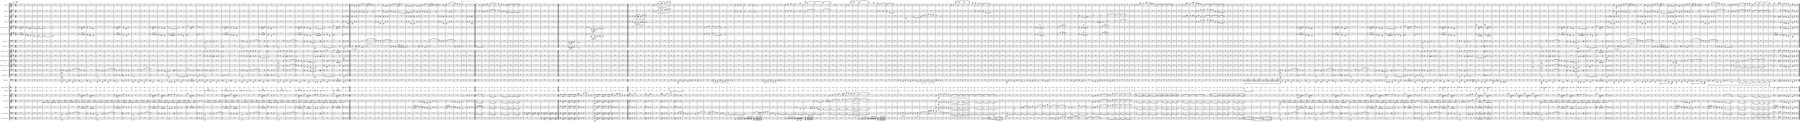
**kern	**dynam	**kern	**dynam	**kern	**dynam	**kern	**dynam	**kern	**dynam	**kern	**dynam	**kern	**dynam	**kern	**dynam	**kern	**dynam	**kern	**dynam	**kern	**dynam	**kern	**dynam	**kern	**kern	**kern	**kern	**kern	**kern	**kern	**kern	**kern	**dynam	**kern	**dynam
*part22	*part22	*part21	*part21	*part20	*part20	*part19	*part19	*part18	*part18	*part17	*part17	*part16	*part16	*part15	*part15	*part14	*part14	*part13	*part13	*part12	*part12	*part11	*part11	*part10	*part9	*part8	*part7	*part6	*part5	*part4	*part3	*part2	*part2	*part1	*part1
*staff22	*staff22	*staff21	*staff21	*staff20	*staff20	*staff19	*staff19	*staff18	*staff18	*staff17	*staff17	*staff16	*staff16	*staff15	*staff15	*staff14	*staff14	*staff13	*staff13	*staff12	*staff12	*staff11	*staff11	*staff10	*staff9	*staff8	*staff7	*staff6	*staff5	*staff4	*staff3	*staff2	*staff2	*staff1	*staff1
*I"Contrabasses	*	*I"Violoncellos	*	*I"Violas	*	*I"Violins 2	*	*I"Violins 1	*	*I"Cymbal	*	*I"Snare Drum	*	*I"Timpani	*	*I"Trombone 2	*	*I"Trombone 1	*	*I"Bb Trumpet 2	*	*I"Bb Trumpet 1	*	*I"F Horn 2 &amp; 4	*I"F Horn 1 &amp; 3	*I"Bassoon 2	*I"Bassoon 1	*I"Bb Clarinet 2	*I"Bb Clarinet 1	*I"Oboe 2	*I"Oboe 1	*I"Flute 2	*	*I"Flute 1	*
*I'Cbs.	*	*I'Vcs.	*	*I'Vlas.	*	*I'Vlns. 2	*	*I'Vlns. 1	*	*I'Cym.	*	*I'Sn. Dr.	*	*I'Timp.	*	*I'Tbn. 2	*	*I'Tbn. 1	*	*I'Bb Tpt. 2	*	*I'Bb Tpt. 1	*	*I'F Hn. 2 4	*I'F Hn. 1 3	*I'Bsn. 2	*I'Bsn. 1	*I'Bb Cl. 2	*I'Bb Cl. 1	*I'Ob. 2	*I'Ob. 1	*I'Fl. 2	*	*I'Fl. 1	*
*	*	*	*	*	*	*	*	*	*	*stria1	*	*stria1	*	*	*	*	*	*	*	*	*	*	*	*	*	*	*	*	*	*	*	*	*	*	*
*clefF4	*	*clefF4	*	*clefC3	*	*clefG2	*	*clefG2	*	*clefX	*	*clefX	*	*clefF4	*	*clefF4	*	*clefF4	*	*clefG2	*	*clefG2	*	*clefG2	*clefG2	*clefF4	*clefF4	*clefG2	*clefG2	*clefG2	*clefG2	*clefG2	*	*clefG2	*
*Trd7c12	*	*	*	*	*	*	*	*	*	*	*	*	*	*	*	*	*	*	*	*Trd1c2	*	*Trd1c2	*	*Trd4c7	*Trd4c7	*	*	*Trd1c2	*Trd1c2	*	*	*	*	*	*
*k[f#]	*	*k[f#]	*	*k[f#]	*	*k[f#]	*	*k[f#]	*	*k[f#c#g#d#]	*	*k[f#c#g#d#]	*	*k[f#]	*	*k[f#]	*	*k[f#]	*	*k[f#c#g#]	*	*k[f#c#g#]	*	*k[f#c#]	*k[f#c#]	*k[f#]	*k[f#]	*k[f#c#g#]	*k[f#c#g#]	*k[f#]	*k[f#]	*k[f#]	*	*k[f#]	*
*M3/4	*	*M3/4	*	*M3/4	*	*M3/4	*	*M3/4	*	*M3/4	*	*M3/4	*	*M3/4	*	*M3/4	*	*M3/4	*	*M3/4	*	*M3/4	*	*M3/4	*M3/4	*M3/4	*M3/4	*M3/4	*M3/4	*M3/4	*M3/4	*M3/4	*	*M3/4	*
*MM288	*	*MM288	*	*MM288	*	*MM288	*	*MM288	*	*MM288	*	*MM288	*	*MM288	*	*MM288	*	*MM288	*	*MM288	*	*MM288	*	*MM288	*MM288	*MM288	*MM288	*MM288	*MM288	*MM288	*MM288	*MM288	*	*MM288	*
=1	=1	=1	=1	=1	=1	=1	=1	=1	=1	=1	=1	=1	=1	=1	=1	=1	=1	=1	=1	=1	=1	=1	=1	=1	=1	=1	=1	=1	=1	=1	=1	=1	=1	=1	=1
2.r	.	2.r	.	2.r	.	2.r	.	2.r	.	2.r	.	2.r	.	2.r	.	2.r	.	2.r	.	2.r	.	2.r	.	2.r	2.r	2.r	2.r	4r	4r	2.r	2.r	2.r	.	2.r	.
.	.	.	.	.	.	.	.	.	.	.	.	.	.	.	.	.	.	.	.	.	.	.	.	.	.	.	.	8a/L	8cc#\L	.	.	.	.	.	.
.	.	.	.	.	.	.	.	.	.	.	.	.	.	.	.	.	.	.	.	.	.	.	.	.	.	.	.	8g#/J	8b\J	.	.	.	.	.	.
.	.	.	.	.	.	.	.	.	.	.	.	.	.	.	.	.	.	.	.	.	.	.	.	.	.	.	.	4a'/	4cc#'\	.	.	.	.	.	.
=2	=2	=2	=2	=2	=2	=2	=2	=2	=2	=2	=2	=2	=2	=2	=2	=2	=2	=2	=2	=2	=2	=2	=2	=2	=2	=2	=2	=2	=2	=2	=2	=2	=2	=2	=2
2.r	.	2.r	.	2.r	.	2.r	.	2.r	.	2.r	.	2.r	.	2.r	.	2.r	.	2.r	.	2.r	.	2.r	.	2.r	2.r	2.r	2.r	4f#'/	4a'/	2.r	2.r	2.r	.	2.r	.
.	.	.	.	.	.	.	.	.	.	.	.	.	.	.	.	.	.	.	.	.	.	.	.	.	.	.	.	4e#X'/	4g#'/	.	.	.	.	.	.
.	.	.	.	.	.	.	.	.	.	.	.	.	.	.	.	.	.	.	.	.	.	.	.	.	.	.	.	4c#'/	4e#X'/	.	.	.	.	.	.
=3	=3	=3	=3	=3	=3	=3	=3	=3	=3	=3	=3	=3	=3	=3	=3	=3	=3	=3	=3	=3	=3	=3	=3	=3	=3	=3	=3	=3	=3	=3	=3	=3	=3	=3	=3
2.r	.	2.r	.	2.r	.	2.r	.	2.r	.	2.r	.	2.r	.	2.r	.	2.r	.	2.r	.	2.r	.	2.r	.	2.r	2.r	2.r	2.r	[2.c#/	[2.g#/	2.r	2.r	2.r	.	2.r	.
=4	=4	=4	=4	=4	=4	=4	=4	=4	=4	=4	=4	=4	=4	=4	=4	=4	=4	=4	=4	=4	=4	=4	=4	=4	=4	=4	=4	=4	=4	=4	=4	=4	=4	=4	=4
2.r	.	2.r	.	2.r	.	2.r	.	2.r	.	2.r	.	2.r	.	2.r	.	2.r	.	2.r	.	2.r	.	2.r	.	2.r	2.r	2.r	2.r	2.c#/_	2.g#/_	2.r	2.r	2.r	.	2.r	.
=5	=5	=5	=5	=5	=5	=5	=5	=5	=5	=5	=5	=5	=5	=5	=5	=5	=5	=5	=5	=5	=5	=5	=5	=5	=5	=5	=5	=5	=5	=5	=5	=5	=5	=5	=5
2.r	.	2.r	.	2.r	.	4d#X'/	.	2.r	.	2.r	.	2.r	.	2.r	.	2.r	.	2.r	.	2.r	.	2.r	.	2.r	2.r	2.r	2.r	2.c#/_	2.g#/]	2.r	2.r	2.r	.	2.r	.
.	.	.	.	.	.	8d#/L	.	.	.	.	.	.	.	.	.	.	.	.	.	.	.	.	.	.	.	.	.	.	.	.	.	.	.	.	.
.	.	.	.	.	.	8d#/J	.	.	.	.	.	.	.	.	.	.	.	.	.	.	.	.	.	.	.	.	.	.	.	.	.	.	.	.	.
.	.	.	.	.	.	4d#'/	.	.	.	.	.	.	.	.	.	.	.	.	.	.	.	.	.	.	.	.	.	.	.	.	.	.	.	.	.
=6	=6	=6	=6	=6	=6	=6	=6	=6	=6	=6	=6	=6	=6	=6	=6	=6	=6	=6	=6	=6	=6	=6	=6	=6	=6	=6	=6	=6	=6	=6	=6	=6	=6	=6	=6
2.r	.	2.r	.	2.r	.	8d#X/L	.	2.r	.	2.r	.	2.r	.	2.r	.	2.r	.	2.r	.	2.r	.	2.r	.	2.r	2.r	2.r	2.r	2.c#/]	2.a/	2.r	2.r	2.r	.	2.r	.
.	.	.	.	.	.	8d#/J	.	.	.	.	.	.	.	.	.	.	.	.	.	.	.	.	.	.	.	.	.	.	.	.	.	.	.	.	.
.	.	.	.	.	.	4d#'/	.	.	.	.	.	.	.	.	.	.	.	.	.	.	.	.	.	.	.	.	.	.	.	.	.	.	.	.	.
.	.	.	.	.	.	8d#/L	.	.	.	.	.	.	.	.	.	.	.	.	.	.	.	.	.	.	.	.	.	.	.	.	.	.	.	.	.
.	.	.	.	.	.	8d#/J	.	.	.	.	.	.	.	.	.	.	.	.	.	.	.	.	.	.	.	.	.	.	.	.	.	.	.	.	.
=7	=7	=7	=7	=7	=7	=7	=7	=7	=7	=7	=7	=7	=7	=7	=7	=7	=7	=7	=7	=7	=7	=7	=7	=7	=7	=7	=7	=7	=7	=7	=7	=7	=7	=7	=7
!	!	!	!	!	!	!	!	!	!	!	!	!	!	!	!	!	!LO:DY:b	!	!LO:DY:b	!	!	!	!	!	!	!	!	!	!	!	!	!	!	!	!
2.EE/	.	2EE/	.	2.r	.	4e'/	.	2.r	.	2.r	.	2.r	.	4EE/	.	2.EE/	mp	4E\	mp	2.r	.	2.r	.	2.r	2.r	2.r	2.r	2.r	2.r	2.r	2.r	2.r	.	2.r	.
.	.	.	.	.	.	8e/L	.	.	.	.	.	.	.	4r	.	.	.	4r	.	.	.	.	.	.	.	.	.	.	.	.	.	.	.	.	.
.	.	.	.	.	.	8e/J	.	.	.	.	.	.	.	.	.	.	.	.	.	.	.	.	.	.	.	.	.	.	.	.	.	.	.	.	.
.	.	4BB/	.	.	.	4e'/	.	.	.	.	.	.	.	4EE/	.	.	.	4BB/	.	.	.	.	.	.	.	.	.	.	.	.	.	.	.	.	.
=8	=8	=8	=8	=8	=8	=8	=8	=8	=8	=8	=8	=8	=8	=8	=8	=8	=8	=8	=8	=8	=8	=8	=8	=8	=8	=8	=8	=8	=8	=8	=8	=8	=8	=8	=8
2.r	.	4r	.	2.r	.	8e/L	.	2.r	.	2.r	.	2.r	.	4r	.	2.r	.	4r	.	2.r	.	2.r	.	2.r	2.r	2.r	2.r	2.r	2.r	2.r	2.r	2.r	.	2.r	.
.	.	.	.	.	.	8e/J	.	.	.	.	.	.	.	.	.	.	.	.	.	.	.	.	.	.	.	.	.	.	.	.	.	.	.	.	.
.	.	[2E\	.	.	.	4e'/	.	.	.	.	.	.	.	4EE/	.	.	.	[2G\	.	.	.	.	.	.	.	.	.	.	.	.	.	.	.	.	.
.	.	.	.	.	.	8e/L	.	.	.	.	.	.	.	4r	.	.	.	.	.	.	.	.	.	.	.	.	.	.	.	.	.	.	.	.	.
.	.	.	.	.	.	8e/J	.	.	.	.	.	.	.	.	.	.	.	.	.	.	.	.	.	.	.	.	.	.	.	.	.	.	.	.	.
=9	=9	=9	=9	=9	=9	=9	=9	=9	=9	=9	=9	=9	=9	=9	=9	=9	=9	=9	=9	=9	=9	=9	=9	=9	=9	=9	=9	=9	=9	=9	=9	=9	=9	=9	=9
2.E\	.	2.E\]	.	4e\	.	4e'/	.	4ee\	.	2.r	.	2.r	.	4BB/	.	4BB/	.	4G\]	.	2.r	.	2.r	.	2.r	2.r	2.r	2.r	4r	4r	2.r	2.r	2.r	.	2.r	.
.	.	.	.	8A/L	.	8e/L	.	8b\L	.	.	.	.	.	2EE/	.	4r	.	4r	.	.	.	.	.	.	.	.	.	8a/L	8cc#\L	.	.	.	.	.	.
.	.	.	.	8A/J	.	8e/J	.	8b\J	.	.	.	.	.	.	.	.	.	.	.	.	.	.	.	.	.	.	.	8g#/J	8b\J	.	.	.	.	.	.
.	.	.	.	4A/	.	4e'/	.	4b\	.	.	.	.	.	.	.	4r	.	4r	.	.	.	.	.	.	.	.	.	4a'/	4cc#'\	.	.	.	.	.	.
=10	=10	=10	=10	=10	=10	=10	=10	=10	=10	=10	=10	=10	=10	=10	=10	=10	=10	=10	=10	=10	=10	=10	=10	=10	=10	=10	=10	=10	=10	=10	=10	=10	=10	=10	=10
2.r	.	4D'\	.	4f#\	.	8e/L	.	4ff#\	.	2.r	.	2.r	.	4BB/	.	2.r	.	2.r	.	2.r	.	2.r	.	2.r	2.r	2.r	2.r	4f#'/	4a'/	2.r	2.r	2.r	.	2.r	.
.	.	.	.	.	.	8e/J	.	.	.	.	.	.	.	.	.	.	.	.	.	.	.	.	.	.	.	.	.	.	.	.	.	.	.	.	.
.	.	4C'/	.	8F#/L	.	4e'/	.	8b\L	.	.	.	.	.	2EE/	.	.	.	.	.	.	.	.	.	.	.	.	.	4e#X'/	4g#'/	.	.	.	.	.	.
.	.	.	.	8F#/J	.	.	.	8b\J	.	.	.	.	.	.	.	.	.	.	.	.	.	.	.	.	.	.	.	.	.	.	.	.	.	.	.
.	.	4BB'/	.	4F#/	.	8e/L	.	4b\	.	.	.	.	.	.	.	.	.	.	.	.	.	.	.	.	.	.	.	4c#/	4e#X/	.	.	.	.	.	.
.	.	.	.	.	.	8e/J	.	.	.	.	.	.	.	.	.	.	.	.	.	.	.	.	.	.	.	.	.	.	.	.	.	.	.	.	.
=11	=11	=11	=11	=11	=11	=11	=11	=11	=11	=11	=11	=11	=11	=11	=11	=11	=11	=11	=11	=11	=11	=11	=11	=11	=11	=11	=11	=11	=11	=11	=11	=11	=11	=11	=11
2.EE/	.	2EE/	.	2.r	.	4e'/	.	2.r	.	2.r	.	2.r	.	4EE/	.	2.EE/	.	4E\	.	2.r	.	2.r	.	2.r	2.r	2.r	2.r	2.r	2.r	2.r	2.r	2.r	.	2.r	.
.	.	.	.	.	.	8e/L	.	.	.	.	.	.	.	4r	.	.	.	4r	.	.	.	.	.	.	.	.	.	.	.	.	.	.	.	.	.
.	.	.	.	.	.	8e/J	.	.	.	.	.	.	.	.	.	.	.	.	.	.	.	.	.	.	.	.	.	.	.	.	.	.	.	.	.
.	.	4BB/	.	.	.	4e'/	.	.	.	.	.	.	.	4EE/	.	.	.	4BB/	.	.	.	.	.	.	.	.	.	.	.	.	.	.	.	.	.
=12	=12	=12	=12	=12	=12	=12	=12	=12	=12	=12	=12	=12	=12	=12	=12	=12	=12	=12	=12	=12	=12	=12	=12	=12	=12	=12	=12	=12	=12	=12	=12	=12	=12	=12	=12
2.r	.	4r	.	2.r	.	8e/L	.	2.r	.	2.r	.	2.r	.	4r	.	2.r	.	4r	.	2.r	.	2.r	.	2.r	2.r	2.r	2.r	2.r	2.r	2.r	2.r	2.r	.	2.r	.
.	.	.	.	.	.	8e/J	.	.	.	.	.	.	.	.	.	.	.	.	.	.	.	.	.	.	.	.	.	.	.	.	.	.	.	.	.
.	.	[2E\	.	.	.	4e'/	.	.	.	.	.	.	.	4EE/	.	.	.	[2G\	.	.	.	.	.	.	.	.	.	.	.	.	.	.	.	.	.
.	.	.	.	.	.	8e/L	.	.	.	.	.	.	.	4r	.	.	.	.	.	.	.	.	.	.	.	.	.	.	.	.	.	.	.	.	.
.	.	.	.	.	.	8e/J	.	.	.	.	.	.	.	.	.	.	.	.	.	.	.	.	.	.	.	.	.	.	.	.	.	.	.	.	.
=13	=13	=13	=13	=13	=13	=13	=13	=13	=13	=13	=13	=13	=13	=13	=13	=13	=13	=13	=13	=13	=13	=13	=13	=13	=13	=13	=13	=13	=13	=13	=13	=13	=13	=13	=13
2.r	.	2.E\]	.	4e\	.	4e'/	.	4ee\	.	2.r	.	2.r	.	4BB/	.	4BB/	.	4G\]	.	2.r	.	2.r	.	2.r	2.r	2.r	2.r	4r	4r	2.r	2.r	2.r	.	2.r	.
.	.	.	.	8A/L	.	8e/L	.	8b\L	.	.	.	.	.	2EE/	.	4r	.	4r	.	.	.	.	.	.	.	.	.	8a/L	8cc#\L	.	.	.	.	.	.
.	.	.	.	8A/J	.	8e/J	.	8b\J	.	.	.	.	.	.	.	.	.	.	.	.	.	.	.	.	.	.	.	8g#/J	8b\J	.	.	.	.	.	.
.	.	.	.	4A/	.	4e'/	.	4b\	.	.	.	.	.	.	.	4r	.	4r	.	.	.	.	.	.	.	.	.	4a'/	4cc#'\	.	.	.	.	.	.
=14	=14	=14	=14	=14	=14	=14	=14	=14	=14	=14	=14	=14	=14	=14	=14	=14	=14	=14	=14	=14	=14	=14	=14	=14	=14	=14	=14	=14	=14	=14	=14	=14	=14	=14	=14
2.F#\	.	4D#X\	.	4f#\	.	8e/L	.	4ff#\	.	2.r	.	2.r	.	4BB/	.	4D#X\	.	4F#\	.	2.r	.	2.r	.	2.r	2.r	2.r	2.r	4f#'/	4a'/	2.r	2.r	2.r	.	2.r	.
.	.	.	.	.	.	8d#X/J	.	.	.	.	.	.	.	.	.	.	.	.	.	.	.	.	.	.	.	.	.	.	.	.	.	.	.	.	.
.	.	4r	.	4r	.	4d#'/	.	4r	.	.	.	.	.	4r	.	4r	.	4r	.	.	.	.	.	.	.	.	.	4c#/	4e#X/	.	.	.	.	.	.
.	.	4r	.	4r	.	8d#/L	.	4r	.	.	.	.	.	4r	.	4r	.	4r	.	.	.	.	.	.	.	.	.	4r	4r	.	.	.	.	.	.
.	.	.	.	.	.	8d#/J	.	.	.	.	.	.	.	.	.	.	.	.	.	.	.	.	.	.	.	.	.	.	.	.	.	.	.	.	.
=15	=15	=15	=15	=15	=15	=15	=15	=15	=15	=15	=15	=15	=15	=15	=15	=15	=15	=15	=15	=15	=15	=15	=15	=15	=15	=15	=15	=15	=15	=15	=15	=15	=15	=15	=15
2.EE/	.	2EE/	.	2.r	.	4d#X/	.	2.r	.	2.r	.	2.r	.	4EE/	.	2.EE/	.	2E\	.	2.r	.	2.r	.	2.r	2.r	2.r	2.r	2.r	2.r	2.r	2.r	2.r	.	2.r	.
.	.	.	.	.	.	8e/L	.	.	.	.	.	.	.	4r	.	.	.	.	.	.	.	.	.	.	.	.	.	.	.	.	.	.	.	.	.
.	.	.	.	.	.	8e/J	.	.	.	.	.	.	.	.	.	.	.	.	.	.	.	.	.	.	.	.	.	.	.	.	.	.	.	.	.
.	.	4BB/	.	.	.	4e'/	.	.	.	.	.	.	.	4EE/	.	.	.	4G\	.	.	.	.	.	.	.	.	.	.	.	.	.	.	.	.	.
=16	=16	=16	=16	=16	=16	=16	=16	=16	=16	=16	=16	=16	=16	=16	=16	=16	=16	=16	=16	=16	=16	=16	=16	=16	=16	=16	=16	=16	=16	=16	=16	=16	=16	=16	=16
2.r	.	4r	.	2.r	.	8e/L	.	2.r	.	2.r	.	2.r	.	4r	.	2.r	.	4r	.	2.r	.	2.r	.	2.r	2.r	2.r	2.r	2.r	2.r	2.r	2.r	2.r	.	2.r	.
.	.	.	.	.	.	8e/J	.	.	.	.	.	.	.	.	.	.	.	.	.	.	.	.	.	.	.	.	.	.	.	.	.	.	.	.	.
.	.	[2E\	.	.	.	4e'/	.	.	.	.	.	.	.	4EE/	.	.	.	[2B\	.	.	.	.	.	.	.	.	.	.	.	.	.	.	.	.	.
.	.	.	.	.	.	8e/L	.	.	.	.	.	.	.	4r	.	.	.	.	.	.	.	.	.	.	.	.	.	.	.	.	.	.	.	.	.
.	.	.	.	.	.	8e/J	.	.	.	.	.	.	.	.	.	.	.	.	.	.	.	.	.	.	.	.	.	.	.	.	.	.	.	.	.
=17	=17	=17	=17	=17	=17	=17	=17	=17	=17	=17	=17	=17	=17	=17	=17	=17	=17	=17	=17	=17	=17	=17	=17	=17	=17	=17	=17	=17	=17	=17	=17	=17	=17	=17	=17
2.E\	.	2.E\]	.	4e\	.	4e'/	.	4ee\	.	2.r	.	2.r	.	4BB/	.	2.E\	.	2.B\]	.	2.r	.	2.r	.	2.r	2.r	2.r	2.r	4r	4r	2.r	2.r	2.r	.	2.r	.
.	.	.	.	8A/L	.	8e/L	.	8b\L	.	.	.	.	.	2EE/	.	.	.	.	.	.	.	.	.	.	.	.	.	8a/L	8cc#\L	.	.	.	.	.	.
.	.	.	.	8A/J	.	8e/J	.	8b\J	.	.	.	.	.	.	.	.	.	.	.	.	.	.	.	.	.	.	.	8g#/J	8b\J	.	.	.	.	.	.
.	.	.	.	4A/	.	4e'/	.	4b\	.	.	.	.	.	.	.	.	.	.	.	.	.	.	.	.	.	.	.	4a'/	4cc#'\	.	.	.	.	.	.
=18	=18	=18	=18	=18	=18	=18	=18	=18	=18	=18	=18	=18	=18	=18	=18	=18	=18	=18	=18	=18	=18	=18	=18	=18	=18	=18	=18	=18	=18	=18	=18	=18	=18	=18	=18
2.r	.	4D'\	.	4f#\	.	8e/L	.	4ff#\	.	2.r	.	2.r	.	4BB/	.	2.r	.	4D'\	.	2.r	.	2.r	.	2.r	2.r	2.r	2.r	4f#'/	4a'/	2.r	2.r	2.r	.	2.r	.
.	.	.	.	.	.	8e/J	.	.	.	.	.	.	.	.	.	.	.	.	.	.	.	.	.	.	.	.	.	.	.	.	.	.	.	.	.
.	.	4C'/	.	8F#/L	.	4e'/	.	8b\L	.	.	.	.	.	2EE/	.	.	.	4C'/	.	.	.	.	.	.	.	.	.	4e#X'/	4g#'/	.	.	.	.	.	.
.	.	.	.	8F#/J	.	.	.	8b\J	.	.	.	.	.	.	.	.	.	.	.	.	.	.	.	.	.	.	.	.	.	.	.	.	.	.	.
.	.	4BB'/	.	4F#/	.	8d#X/L	.	4b\	.	.	.	.	.	.	.	.	.	[4BB/	.	.	.	.	.	.	.	.	.	4c#/	4e#X/	.	.	.	.	.	.
.	.	.	.	.	.	8d#/J	.	.	.	.	.	.	.	.	.	.	.	.	.	.	.	.	.	.	.	.	.	.	.	.	.	.	.	.	.
=19	=19	=19	=19	=19	=19	=19	=19	=19	=19	=19	=19	=19	=19	=19	=19	=19	=19	=19	=19	=19	=19	=19	=19	=19	=19	=19	=19	=19	=19	=19	=19	=19	=19	=19	=19
2.BB/	.	2BB/	.	4F#/	.	4d#X'/	.	4dd#X\	.	2.r	.	2.r	.	4EE/	.	2.DD#X/	.	2BB/]	.	2.r	.	2.r	.	2.r	2.r	2.r	2.r	4r	[2.g#/	2.r	2.r	2.r	.	2.r	.
.	.	.	.	4G/	.	8d#/L	.	4ee\	.	.	.	.	.	4EE/	.	.	.	.	.	.	.	.	.	.	.	.	.	8e#X/L	.	.	.	.	.	.	.
.	.	.	.	.	.	8d#/J	.	.	.	.	.	.	.	.	.	.	.	.	.	.	.	.	.	.	.	.	.	8d#X/J	.	.	.	.	.	.	.
.	.	4D#X\	.	4A/	.	4d#'/	.	4ff#\	.	.	.	.	.	4EE/	.	.	.	4D#X\	.	.	.	.	.	.	.	.	.	4e#'/	.	.	.	.	.	.	.
=20	=20	=20	=20	=20	=20	=20	=20	=20	=20	=20	=20	=20	=20	=20	=20	=20	=20	=20	=20	=20	=20	=20	=20	=20	=20	=20	=20	=20	=20	=20	=20	=20	=20	=20	=20
2.r	.	4r	.	4r	.	8d#X/L	.	4r	.	2.r	.	2.r	.	4r	.	[2.BB/	.	4r	.	2.r	.	2.r	.	2.r	2.r	2.r	2.r	4f#'/	2g#/]	2.r	2.r	2.r	.	2.r	.
.	.	.	.	.	.	8d#/J	.	.	.	.	.	.	.	.	.	.	.	.	.	.	.	.	.	.	.	.	.	.	.	.	.	.	.	.	.
.	.	2F#\	.	2G/	.	4d#'/	.	2b\	.	.	.	.	.	4EE/	.	.	.	2F#\	.	.	.	.	.	.	.	.	.	4g#'/	.	.	.	.	.	.	.
.	.	.	.	.	.	8d#/L	.	.	.	.	.	.	.	4r	.	.	.	.	.	.	.	.	.	.	.	.	.	4c#/	4r	.	.	.	.	.	.
.	.	.	.	.	.	8d#/J	.	.	.	.	.	.	.	.	.	.	.	.	.	.	.	.	.	.	.	.	.	.	.	.	.	.	.	.	.
=21	=21	=21	=21	=21	=21	=21	=21	=21	=21	=21	=21	=21	=21	=21	=21	=21	=21	=21	=21	=21	=21	=21	=21	=21	=21	=21	=21	=21	=21	=21	=21	=21	=21	=21	=21
2.r	.	2.BB/	.	4d#X\	.	8d#X/L	.	4bb\	.	2.r	.	2.r	.	4BB/	.	4BB/]	.	4B\	.	2.r	.	2.r	.	2.r	2.r	2.r	2.r	2.e#X/	4gg#'\	2.r	2.r	2.r	.	2.r	.
.	.	.	.	.	.	8d#/J	.	.	.	.	.	.	.	.	.	.	.	.	.	.	.	.	.	.	.	.	.	.	.	.	.	.	.	.	.
.	.	.	.	8B/L	.	4d#'/	.	8b\L	.	.	.	.	.	8BB/L	.	4r	.	4r	.	.	.	.	.	.	.	.	.	.	8cc#\L	.	.	.	.	.	.
.	.	.	.	8B/J	.	.	.	8b\J	.	.	.	.	.	8BB/J	.	.	.	.	.	.	.	.	.	.	.	.	.	.	8cc#\J	.	.	.	.	.	.
.	.	.	.	4B/	.	8d#/L	.	4b\	.	.	.	.	.	4BB/	.	4r	.	4r	.	.	.	.	.	.	.	.	.	.	4cc#\	.	.	.	.	.	.
.	.	.	.	.	.	8d#/J	.	.	.	.	.	.	.	.	.	.	.	.	.	.	.	.	.	.	.	.	.	.	.	.	.	.	.	.	.
=22	=22	=22	=22	=22	=22	=22	=22	=22	=22	=22	=22	=22	=22	=22	=22	=22	=22	=22	=22	=22	=22	=22	=22	=22	=22	=22	=22	=22	=22	=22	=22	=22	=22	=22	=22
4E\	.	4E\	.	4e\	.	4e/	.	4ee\	.	2.r	.	2.r	.	4EE/	.	4EE/	.	4E\	.	2.r	.	2.r	.	2.r	2.r	2.r	2.r	4f#/	4ff#\	2.r	2.r	2.r	.	2.r	.
4r	.	4r	.	4r	.	4r	.	4r	.	.	.	.	.	4r	.	4r	.	4r	.	.	.	.	.	.	.	.	.	4r	4r	.	.	.	.	.	.
4r	.	4r	.	4r	.	4r	.	4r	.	.	.	.	.	4r	.	4r	.	4r	.	.	.	.	.	.	.	.	.	4r	4r	.	.	.	.	.	.
=23	=23	=23	=23	=23	=23	=23	=23	=23	=23	=23	=23	=23	=23	=23	=23	=23	=23	=23	=23	=23	=23	=23	=23	=23	=23	=23	=23	=23	=23	=23	=23	=23	=23	=23	=23
!	!	!	!	!	!	!	!	!	!	!	!LO:DY:b	!	!	!	!	!	!	!	!	!	!	!	!	!	!	!	!	!	!	!	!	!	!	!	!
2.EE/	.	2EE/	.	2.r	.	4e'/	.	2.r	.	4Re'\	p	2.r	.	4EE/	.	2.EE/	.	4E\	.	2.r	.	2.r	.	4r	4r	2.EE/	4EE/	2.r	2.r	2.r	2.r	2.r	.	2.r	.
.	.	.	.	.	.	8e/L	.	.	.	8Re/L	.	.	.	4r	.	.	.	4r	.	.	.	.	.	4r	4r	.	4r	.	.	.	.	.	.	.	.
.	.	.	.	.	.	8e/J	.	.	.	8Re/J	.	.	.	.	.	.	.	.	.	.	.	.	.	.	.	.	.	.	.	.	.	.	.	.	.
.	.	4BB/	.	.	.	4e'/	.	.	.	4Re'\	.	.	.	4EE/	.	.	.	4BB/	.	.	.	.	.	4b\	4dd\	.	4BB/	.	.	.	.	.	.	.	.
=24	=24	=24	=24	=24	=24	=24	=24	=24	=24	=24	=24	=24	=24	=24	=24	=24	=24	=24	=24	=24	=24	=24	=24	=24	=24	=24	=24	=24	=24	=24	=24	=24	=24	=24	=24
2.r	.	4r	.	2.r	.	8e/L	.	2.r	.	4Re\	.	2.r	.	4r	.	2.r	.	4r	.	2.r	.	2.r	.	4a#X/	4cc#\	2.r	4r	2.r	2.r	2.r	2.r	2.r	.	2.r	.
.	.	.	.	.	.	8e/J	.	.	.	.	.	.	.	.	.	.	.	.	.	.	.	.	.	.	.	.	.	.	.	.	.	.	.	.	.
.	.	[2E\	.	.	.	4e'/	.	.	.	2Re\	.	.	.	4EE/	.	.	.	2G\	.	.	.	.	.	4b\	4dd\	.	2E\	.	.	.	.	.	.	.	.
.	.	.	.	.	.	8e/L	.	.	.	.	.	.	.	4r	.	.	.	.	.	.	.	.	.	4r	4r	.	.	.	.	.	.	.	.	.	.
.	.	.	.	.	.	8e/J	.	.	.	.	.	.	.	.	.	.	.	.	.	.	.	.	.	.	.	.	.	.	.	.	.	.	.	.	.
=25	=25	=25	=25	=25	=25	=25	=25	=25	=25	=25	=25	=25	=25	=25	=25	=25	=25	=25	=25	=25	=25	=25	=25	=25	=25	=25	=25	=25	=25	=25	=25	=25	=25	=25	=25
2.E\	.	2.E\]	.	4e\	.	4e'/	.	4ee\	.	4Re'\	.	2.r	.	4.BB/	.	4BB/	.	2.r	.	2.r	.	2.r	.	2.f#/	2.b\	2.BB/	2.r	4r	4r	2.r	2.r	2.r	.	2.r	.
.	.	.	.	8A/L	.	8e/L	.	8b\L	.	8Re/L	.	.	.	.	.	4r	.	.	.	.	.	.	.	.	.	.	.	8a/L	8cc#\L	.	.	.	.	.	.
.	.	.	.	8A/J	.	8e/J	.	8b\J	.	8Re/J	.	.	.	4.EE/	.	.	.	.	.	.	.	.	.	.	.	.	.	8g#/J	8b\J	.	.	.	.	.	.
.	.	.	.	4A/	.	4e'/	.	4b\	.	4Re'\	.	.	.	.	.	4r	.	.	.	.	.	.	.	.	.	.	.	4a'/	4cc#'\	.	.	.	.	.	.
=26	=26	=26	=26	=26	=26	=26	=26	=26	=26	=26	=26	=26	=26	=26	=26	=26	=26	=26	=26	=26	=26	=26	=26	=26	=26	=26	=26	=26	=26	=26	=26	=26	=26	=26	=26
2.r	.	4D'\	.	4f#\	.	8e/L	.	4ff#\	.	4Re\	.	2.r	.	4.BB/	.	2.r	.	2.r	.	2.r	.	2.r	.	2.r	2.r	2.r	2.r	4f#'/	4a'/	2.r	2.r	2.r	.	2.r	.
.	.	.	.	.	.	8e/J	.	.	.	.	.	.	.	.	.	.	.	.	.	.	.	.	.	.	.	.	.	.	.	.	.	.	.	.	.
.	.	4C'/	.	8F#/L	.	4e'/	.	8b\L	.	4Re'\	.	.	.	.	.	.	.	.	.	.	.	.	.	.	.	.	.	4e#X'/	4g#'/	.	.	.	.	.	.
.	.	.	.	8F#/J	.	.	.	8b\J	.	.	.	.	.	4.EE/	.	.	.	.	.	.	.	.	.	.	.	.	.	.	.	.	.	.	.	.	.
.	.	4BB'/	.	4F#/	.	8e/L	.	4b\	.	4Re\	.	.	.	.	.	.	.	.	.	.	.	.	.	.	.	.	.	4c#/	4e#X/	.	.	.	.	.	.
.	.	.	.	.	.	8e/J	.	.	.	.	.	.	.	.	.	.	.	.	.	.	.	.	.	.	.	.	.	.	.	.	.	.	.	.	.
=27	=27	=27	=27	=27	=27	=27	=27	=27	=27	=27	=27	=27	=27	=27	=27	=27	=27	=27	=27	=27	=27	=27	=27	=27	=27	=27	=27	=27	=27	=27	=27	=27	=27	=27	=27
.	.	.	.	.	.	.	.	.	.	8qRe/	.	.	.	.	.	.	.	.	.	.	.	.	.	.	.	.	.	.	.	.	.	.	.	.	.
2.EE/	.	2EE/	.	2.r	.	4e'/	.	2.r	.	4Re'\	.	2.r	.	4EE/	.	2.EE/	.	4E\	.	2.r	.	2.r	.	4r	4r	2.EE/	4E\	2.r	2.r	2.r	2.r	2.r	.	2.r	.
.	.	.	.	.	.	8e/L	.	.	.	4Re\	.	.	.	4r	.	.	.	4r	.	.	.	.	.	4r	4r	.	4r	.	.	.	.	.	.	.	.
.	.	.	.	.	.	8e/J	.	.	.	.	.	.	.	.	.	.	.	.	.	.	.	.	.	.	.	.	.	.	.	.	.	.	.	.	.
.	.	4BB/	.	.	.	4e'/	.	.	.	4Re'\	.	.	.	4EE/	.	.	.	4BB/	.	.	.	.	.	4b\	4dd\	.	4BB/	.	.	.	.	.	.	.	.
=28	=28	=28	=28	=28	=28	=28	=28	=28	=28	=28	=28	=28	=28	=28	=28	=28	=28	=28	=28	=28	=28	=28	=28	=28	=28	=28	=28	=28	=28	=28	=28	=28	=28	=28	=28
2.r	.	4r	.	2.r	.	8e/L	.	2.r	.	4r	.	2.r	.	4r	.	2.r	.	4r	.	2.r	.	2.r	.	4a#X/	4cc#\	2.r	4r	2.r	2.r	2.r	2.r	2.r	.	2.r	.
.	.	.	.	.	.	8e/J	.	.	.	.	.	.	.	.	.	.	.	.	.	.	.	.	.	.	.	.	.	.	.	.	.	.	.	.	.
.	.	[2E\	.	.	.	4e'/	.	.	.	2Re'\	.	.	.	4EE/	.	.	.	[2E\	.	.	.	.	.	4b\	4dd\	.	[2E\	.	.	.	.	.	.	.	.
.	.	.	.	.	.	8e/L	.	.	.	.	.	.	.	4r	.	.	.	.	.	.	.	.	.	4r	4r	.	.	.	.	.	.	.	.	.	.
.	.	.	.	.	.	8e/J	.	.	.	.	.	.	.	.	.	.	.	.	.	.	.	.	.	.	.	.	.	.	.	.	.	.	.	.	.
=29	=29	=29	=29	=29	=29	=29	=29	=29	=29	=29	=29	=29	=29	=29	=29	=29	=29	=29	=29	=29	=29	=29	=29	=29	=29	=29	=29	=29	=29	=29	=29	=29	=29	=29	=29
2.r	.	2.E\]	.	4e\	.	4e'/	.	4ee\	.	4Re'\	.	2.r	.	4.BB/	.	2BB/	.	2E\]	.	2.r	.	2.r	.	[2.f#/	2.b\	2BB/	2E\]	4r	4r	2.r	2.r	2.r	.	2.r	.
.	.	.	.	8A/L	.	8e/L	.	8b\L	.	8Re/L	.	.	.	.	.	.	.	.	.	.	.	.	.	.	.	.	.	8a/L	8cc#\L	.	.	.	.	.	.
.	.	.	.	8A/J	.	8e/J	.	8b\J	.	8Re/J	.	.	.	4.EE/	.	.	.	.	.	.	.	.	.	.	.	.	.	8g#/J	8b\J	.	.	.	.	.	.
.	.	.	.	4A/	.	4e'/	.	4b\	.	4Re'\	.	.	.	.	.	4r	.	4r	.	.	.	.	.	.	.	4r	4r	4a'/	4cc#'\	.	.	.	.	.	.
=30	=30	=30	=30	=30	=30	=30	=30	=30	=30	=30	=30	=30	=30	=30	=30	=30	=30	=30	=30	=30	=30	=30	=30	=30	=30	=30	=30	=30	=30	=30	=30	=30	=30	=30	=30
2.F#\	.	4D#X\	.	4f#\	.	8e/L	.	4ff#\	.	4Re\	.	2.r	.	4.BB/	.	4D#X\	.	4F#\	.	2.r	.	2.r	.	2.f#/]	2.a#X/	2D#X\	2F#\	4f#'/	4a'/	2.r	2.r	2.r	.	2.r	.
.	.	.	.	.	.	8d#X/J	.	.	.	.	.	.	.	.	.	.	.	.	.	.	.	.	.	.	.	.	.	.	.	.	.	.	.	.	.
.	.	4r	.	4r	.	4d#'/	.	4r	.	4Re\	.	.	.	.	.	4r	.	4r	.	.	.	.	.	.	.	.	.	4c#/	4e#X/	.	.	.	.	.	.
.	.	.	.	.	.	.	.	.	.	.	.	.	.	8r	.	.	.	.	.	.	.	.	.	.	.	.	.	.	.	.	.	.	.	.	.
.	.	4r	.	4r	.	8d#/L	.	4r	.	4r	.	.	.	4r	.	4r	.	4r	.	.	.	.	.	.	.	4r	4r	4r	4r	.	.	.	.	.	.
.	.	.	.	.	.	8d#/J	.	.	.	.	.	.	.	.	.	.	.	.	.	.	.	.	.	.	.	.	.	.	.	.	.	.	.	.	.
=31	=31	=31	=31	=31	=31	=31	=31	=31	=31	=31	=31	=31	=31	=31	=31	=31	=31	=31	=31	=31	=31	=31	=31	=31	=31	=31	=31	=31	=31	=31	=31	=31	=31	=31	=31
!	!	!	!	!	!	!	!	!	!	!	!	!	!	!	!	!	!	!	!	!	!LO:DY:b	!	!LO:DY:b	!	!	!	!	!	!	!	!	!	!	!	!
2.EE/	.	2EE/	.	2.r	.	4d#X/	.	2.r	.	4Re'\	.	2.r	.	4EE/	.	2.EE/	.	2E\	.	2f#/	mp	2f#/	mp	4r	4r	2.EE/	2E\	2.r	2.r	2.r	2.r	2.r	.	2.r	.
.	.	.	.	.	.	8e/L	.	.	.	8Re/L	.	.	.	4r	.	.	.	.	.	.	.	.	.	4r	4r	.	.	.	.	.	.	.	.	.	.
.	.	.	.	.	.	8e/J	.	.	.	8Re/J	.	.	.	.	.	.	.	.	.	.	.	.	.	.	.	.	.	.	.	.	.	.	.	.	.
.	.	4BB/	.	.	.	4e'/	.	.	.	4Re'\	.	.	.	4EE/	.	.	.	4G\	.	4a/	.	4a/	.	4b\	4dd\	.	4G\	.	.	.	.	.	.	.	.
=32	=32	=32	=32	=32	=32	=32	=32	=32	=32	=32	=32	=32	=32	=32	=32	=32	=32	=32	=32	=32	=32	=32	=32	=32	=32	=32	=32	=32	=32	=32	=32	=32	=32	=32	=32
2.r	.	4r	.	2.r	.	8e/L	.	2.r	.	4Re\	.	2.r	.	4r	.	2.r	.	4r	.	4r	.	4r	.	4a#X/	4cc#\	2.r	4r	2.r	2.r	2.r	2.r	2.r	.	2.r	.
.	.	.	.	.	.	8e/J	.	.	.	.	.	.	.	.	.	.	.	.	.	.	.	.	.	.	.	.	.	.	.	.	.	.	.	.	.
.	.	[2E\	.	.	.	4e'/	.	.	.	2Re\	.	.	.	4EE/	.	.	.	[2E\	.	[2cc#\	.	[2cc#\	.	4b\	4dd\	.	[2E\	.	.	.	.	.	.	.	.
.	.	.	.	.	.	8e/L	.	.	.	.	.	.	.	4r	.	.	.	.	.	.	.	.	.	4r	4r	.	.	.	.	.	.	.	.	.	.
.	.	.	.	.	.	8e/J	.	.	.	.	.	.	.	.	.	.	.	.	.	.	.	.	.	.	.	.	.	.	.	.	.	.	.	.	.
=33	=33	=33	=33	=33	=33	=33	=33	=33	=33	=33	=33	=33	=33	=33	=33	=33	=33	=33	=33	=33	=33	=33	=33	=33	=33	=33	=33	=33	=33	=33	=33	=33	=33	=33	=33
2.E\	.	2.E\]	.	4e\	.	4e'/	.	4ee\	.	4Re'\	.	2.r	.	4.BB/	.	2.E\	.	2.E\]	.	4cc#\]	.	4cc#\]	.	2.f#/	2.b\	2.E\	2.E\]	4r	4r	2.r	2.r	2.r	.	2.r	.
.	.	.	.	8A/L	.	8e/L	.	8b\L	.	8Re/L	.	.	.	.	.	.	.	.	.	4b'\	.	4b'\	.	.	.	.	.	8a/L	8cc#\L	.	.	.	.	.	.
.	.	.	.	8A/J	.	8e/J	.	8b\J	.	8Re/J	.	.	.	4.EE/	.	.	.	.	.	.	.	.	.	.	.	.	.	8g#/J	8b\J	.	.	.	.	.	.
.	.	.	.	4A/	.	4e'/	.	4b\	.	4Re'\	.	.	.	.	.	.	.	.	.	4a'/	.	4a'/	.	.	.	.	.	4a'/	4cc#'\	.	.	.	.	.	.
=34	=34	=34	=34	=34	=34	=34	=34	=34	=34	=34	=34	=34	=34	=34	=34	=34	=34	=34	=34	=34	=34	=34	=34	=34	=34	=34	=34	=34	=34	=34	=34	=34	=34	=34	=34
2.r	.	4D'\	.	4f#\	.	8e/L	.	4ff#\	.	4Re\	.	2.r	.	4.BB/	.	2.r	.	4D'\	.	4e'/	.	4g#'/	.	2.r	2.r	2.r	4D'\	4f#'/	4a'/	2.r	2.r	2.r	.	2.r	.
.	.	.	.	.	.	8e/J	.	.	.	.	.	.	.	.	.	.	.	.	.	.	.	.	.	.	.	.	.	.	.	.	.	.	.	.	.
.	.	4C'/	.	8F#/L	.	4e'/	.	8b\L	.	4Re'\	.	.	.	.	.	.	.	4C'/	.	4d'/	.	4f#'/	.	.	.	.	4C'/	4e#X'/	4g#'/	.	.	.	.	.	.
.	.	.	.	8F#/J	.	.	.	8b\J	.	.	.	.	.	4.EE/	.	.	.	.	.	.	.	.	.	.	.	.	.	.	.	.	.	.	.	.	.
.	.	4BB'/	.	4F#/	.	8d#X/L	.	4b\	.	4Re\	.	.	.	.	.	.	.	[4BB'/	.	[4c#'/	.	[4e#X'/	.	.	.	.	[4BB'/	4c#/	4e#X/	.	.	.	.	.	.
.	.	.	.	.	.	8d#/J	.	.	.	.	.	.	.	.	.	.	.	.	.	.	.	.	.	.	.	.	.	.	.	.	.	.	.	.	.
=35	=35	=35	=35	=35	=35	=35	=35	=35	=35	=35	=35	=35	=35	=35	=35	=35	=35	=35	=35	=35	=35	=35	=35	=35	=35	=35	=35	=35	=35	=35	=35	=35	=35	=35	=35
.	.	.	.	.	.	.	.	.	.	8qRe/	.	.	.	.	.	.	.	.	.	.	.	.	.	.	.	.	.	.	.	.	.	.	.	.	.
2.BB/	.	2BB/	.	4F#/	.	4d#X'/	.	4dd#X\	.	4Re'\	.	2.r	.	4EE/	.	2.DD#X/	.	2BB/]	.	2.c#/]	.	2.e#/]	.	4f#/	4a#X/	2.DD#X/	2BB/]	4r	[2.g#/	2.r	2.r	2.r	.	2.r	.
.	.	.	.	4G/	.	8d#/L	.	4ee\	.	4Re\	.	.	.	4EE/	.	.	.	.	.	.	.	.	.	4g/	4b\	.	.	8e#X/L	.	.	.	.	.	.	.
.	.	.	.	.	.	8d#/J	.	.	.	.	.	.	.	.	.	.	.	.	.	.	.	.	.	.	.	.	.	8d#X/J	.	.	.	.	.	.	.
.	.	4D#X\	.	4A/	.	4d#'/	.	4ff#\	.	4Re'\	.	.	.	4EE/	.	.	.	4D#X\	.	.	.	.	.	4a#X/	4cc#\	.	4D#X\	4e#'/	.	.	.	.	.	.	.
=36	=36	=36	=36	=36	=36	=36	=36	=36	=36	=36	=36	=36	=36	=36	=36	=36	=36	=36	=36	=36	=36	=36	=36	=36	=36	=36	=36	=36	=36	=36	=36	=36	=36	=36	=36
2.r	.	4r	.	4r	.	8d#X/L	.	4r	.	4r	.	2.r	.	4r	.	[2.BB/	.	4r	.	4r	.	4r	.	4r	4r	[2.BB/	4r	4f#'/	2g#/]	2.r	2.r	2.r	.	2.r	.
.	.	.	.	.	.	8d#/J	.	.	.	.	.	.	.	.	.	.	.	.	.	.	.	.	.	.	.	.	.	.	.	.	.	.	.	.	.
.	.	2F#\	.	2G/	.	4d#'/	.	2b\	.	2Re'\	.	.	.	4EE/	.	.	.	2F#\	.	4e#X/	.	4g#/	.	2b\	2ffn\	.	2F#\	4g#'/	.	.	.	.	.	.	.
.	.	.	.	.	.	8d#/L	.	.	.	.	.	.	.	4r	.	.	.	.	.	4r	.	4r	.	.	.	.	.	4c#/	4r	.	.	.	.	.	.
.	.	.	.	.	.	8d#/J	.	.	.	.	.	.	.	.	.	.	.	.	.	.	.	.	.	.	.	.	.	.	.	.	.	.	.	.	.
=37	=37	=37	=37	=37	=37	=37	=37	=37	=37	=37	=37	=37	=37	=37	=37	=37	=37	=37	=37	=37	=37	=37	=37	=37	=37	=37	=37	=37	=37	=37	=37	=37	=37	=37	=37
2.r	.	2.BB/	.	4d#X\	.	8d#X/L	.	4bb\	.	4Re'\	.	2.r	.	4BB/	.	2BB/]	.	2B\	.	2g#/	.	4cc#\	.	2f#/	4ff#\	2BB/]	2B\	2.e#X/	4gg#'\	2.r	2.r	2.r	.	2.r	.
.	.	.	.	.	.	8d#/J	.	.	.	.	.	.	.	.	.	.	.	.	.	.	.	.	.	.	.	.	.	.	.	.	.	.	.	.	.
.	.	.	.	8B/L	.	4d#'/	.	8b\L	.	8Re/L	.	.	.	8BB/L	.	.	.	.	.	.	.	8c#/L	.	.	8f#/L	.	.	.	8cc#\L	.	.	.	.	.	.
.	.	.	.	8B/J	.	.	.	8b\J	.	8Re/J	.	.	.	8BB/J	.	.	.	.	.	.	.	8c#/J	.	.	8f#/J	.	.	.	8cc#\J	.	.	.	.	.	.
.	.	.	.	4B/	.	8d#/L	.	4b\	.	4Re'\	.	.	.	4BB/	.	4r	.	4r	.	4r	.	4c#/	.	4r	4f#/	4r	4r	.	4cc#\	.	.	.	.	.	.
.	.	.	.	.	.	8d#/J	.	.	.	.	.	.	.	.	.	.	.	.	.	.	.	.	.	.	.	.	.	.	.	.	.	.	.	.	.
=38	=38	=38	=38	=38	=38	=38	=38	=38	=38	=38	=38	=38	=38	=38	=38	=38	=38	=38	=38	=38	=38	=38	=38	=38	=38	=38	=38	=38	=38	=38	=38	=38	=38	=38	=38
4E\	.	4E\	.	4e\	.	4e/	.	4ee\	.	2.r	.	4Re\	.	4EE/	.	4EE/	.	4E\	.	4f#/	.	4ff#\	.	4B/	4b\	4EE/	4E\	4f#/	4ff#\	4r	4r	2.r	.	2.r	.
4r	.	4r	.	4r	.	4r	.	4r	.	.	.	4r	.	4r	.	4r	.	4r	.	4r	.	4r	.	4r	4r	4r	4r	4r	4r	4r	4r	.	.	.	.
4r	.	4r	.	4r	.	4r	.	4r	.	.	.	4r	.	4r	.	4r	.	4r	.	4r	.	4r	.	4r	4r	4r	4r	4r	4r	4B-X/	4b-X\	.	.	.	.
=39!|:	=39!|:	=39!|:	=39!|:	=39!|:	=39!|:	=39!|:	=39!|:	=39!|:	=39!|:	=39!|:	=39!|:	=39!|:	=39!|:	=39!|:	=39!|:	=39!|:	=39!|:	=39!|:	=39!|:	=39!|:	=39!|:	=39!|:	=39!|:	=39!|:	=39!|:	=39!|:	=39!|:	=39!|:	=39!|:	=39!|:	=39!|:	=39!|:	=39!|:	=39!|:	=39!|:
!	!	!	!	!	!	!	!	!	!	!	!	!	!	!	!	!	!	!	!	!	!	!	!	!	!	!LO:TX:b:i:t=kulišácky	!	!	!	!	!	!	!	!	!
2.r	.	2.r	.	2.r	.	2.r	.	2.r	.	2.r	.	2.r	.	2.r	.	2.r	.	2.r	.	2.r	.	2.r	.	2.r	2.r	2BB/	2.r	2.r	2.r	4B/	4b\	4r	.	4r	.
.	.	.	.	.	.	.	.	.	.	.	.	.	.	.	.	.	.	.	.	.	.	.	.	.	.	.	.	.	.	4r	4r	4f#'/	.	4f#'/	.
.	.	.	.	.	.	.	.	.	.	.	.	.	.	.	.	.	.	.	.	.	.	.	.	.	.	4D#X\	.	.	.	4r	4r	4g'/	.	4g'/	.
=40	=40	=40	=40	=40	=40	=40	=40	=40	=40	=40	=40	=40	=40	=40	=40	=40	=40	=40	=40	=40	=40	=40	=40	=40	=40	=40	=40	=40	=40	=40	=40	=40	=40	=40	=40
2.r	.	2.r	.	2.r	.	2.r	.	2.r	.	2.r	.	2.r	.	2.r	.	2.r	.	2.r	.	2.r	.	2.r	.	2.r	2.r	4r	2.r	2.r	2.r	2.r	2.r	4b'\	.	4b'\	.
.	.	.	.	.	.	.	.	.	.	.	.	.	.	.	.	.	.	.	.	.	.	.	.	.	.	4GG/	.	.	.	.	.	4g'/	.	4ee'\	.
.	.	.	.	.	.	.	.	.	.	.	.	.	.	.	.	.	.	.	.	.	.	.	.	.	.	4r	.	.	.	.	.	4f#'/	.	4ff#'\	.
=41	=41	=41	=41	=41	=41	=41	=41	=41	=41	=41	=41	=41	=41	=41	=41	=41	=41	=41	=41	=41	=41	=41	=41	=41	=41	=41	=41	=41	=41	=41	=41	=41	=41	=41	=41
!	!	!	!	!	!	!	!	!	!	!	!	!	!	!	!	!	!	!	!	!	!	!	!	!	!	!	!LO:TX:b:i:t=kulišácky	!	!	!	!	!	!	!	!
2.r	.	2.r	.	2.r	.	2.r	.	2.r	.	2.r	.	2.r	.	2.r	.	2.r	.	2.r	.	2.r	.	2.r	.	2.r	2.r	2.E\	(2.B\	2.r	2.r	2.r	2.r	2e/	.	8ee\L	.
.	.	.	.	.	.	.	.	.	.	.	.	.	.	.	.	.	.	.	.	.	.	.	.	.	.	.	.	.	.	.	.	.	.	8ff#\J	.
.	.	.	.	.	.	.	.	.	.	.	.	.	.	.	.	.	.	.	.	.	.	.	.	.	.	.	.	.	.	.	.	.	.	8ee\	.
.	.	.	.	.	.	.	.	.	.	.	.	.	.	.	.	.	.	.	.	.	.	.	.	.	.	.	.	.	.	.	.	.	.	8r	.
.	.	.	.	.	.	.	.	.	.	.	.	.	.	.	.	.	.	.	.	.	.	.	.	.	.	.	.	.	.	.	.	4g/	.	4b\	.
=42	=42	=42	=42	=42	=42	=42	=42	=42	=42	=42	=42	=42	=42	=42	=42	=42	=42	=42	=42	=42	=42	=42	=42	=42	=42	=42	=42	=42	=42	=42	=42	=42	=42	=42	=42
2.r	.	2.r	.	2.r	.	2.r	.	2.r	.	2.r	.	2.r	.	2.r	.	2.r	.	2.r	.	2.r	.	2.r	.	2.r	2.r	2.r	4G\)	2.r	2.r	4r	4r	2.r	.	2.r	.
.	.	.	.	.	.	.	.	.	.	.	.	.	.	.	.	.	.	.	.	.	.	.	.	.	.	.	4F#\	.	.	4r	4r	.	.	.	.
.	.	.	.	.	.	.	.	.	.	.	.	.	.	.	.	.	.	.	.	.	.	.	.	.	.	.	4E\	.	.	4B-X/	4b-X\	.	.	.	.
=43	=43	=43	=43	=43	=43	=43	=43	=43	=43	=43	=43	=43	=43	=43	=43	=43	=43	=43	=43	=43	=43	=43	=43	=43	=43	=43	=43	=43	=43	=43	=43	=43	=43	=43	=43
2.r	.	2.r	.	2.r	.	2.r	.	2.r	.	2.r	.	2.r	.	2.r	.	2.r	.	2.r	.	2.r	.	2.r	.	2.r	2.r	2.r	[2.F#\	2.r	2.r	4B/	4b\	4r	.	4r	.
.	.	.	.	.	.	.	.	.	.	.	.	.	.	.	.	.	.	.	.	.	.	.	.	.	.	.	.	.	.	4r	4r	4f#'/	.	4f#'/	.
.	.	.	.	.	.	.	.	.	.	.	.	.	.	.	.	.	.	.	.	.	.	.	.	.	.	.	.	.	.	4r	4r	4g'/	.	4g'/	.
=44	=44	=44	=44	=44	=44	=44	=44	=44	=44	=44	=44	=44	=44	=44	=44	=44	=44	=44	=44	=44	=44	=44	=44	=44	=44	=44	=44	=44	=44	=44	=44	=44	=44	=44	=44
2.r	.	2.r	.	2.r	.	2.r	.	2.r	.	2.r	.	2.r	.	2.r	.	2.r	.	2.r	.	2.r	.	2.r	.	2.r	2.r	4BB/	2.F#\]	2.r	2.r	2.r	2.r	4b'\	.	4b'\	.
.	.	.	.	.	.	.	.	.	.	.	.	.	.	.	.	.	.	.	.	.	.	.	.	.	.	4C/	.	.	.	.	.	4g'/	.	4ee'\	.
.	.	.	.	.	.	.	.	.	.	.	.	.	.	.	.	.	.	.	.	.	.	.	.	.	.	4BB/	.	.	.	.	.	4f#'/	.	4ff#'\	.
=45	=45	=45	=45	=45	=45	=45	=45	=45	=45	=45	=45	=45	=45	=45	=45	=45	=45	=45	=45	=45	=45	=45	=45	=45	=45	=45	=45	=45	=45	=45	=45	=45	=45	=45	=45
2.r	.	2.r	.	2.r	.	2.r	.	2.r	.	2.r	.	2.r	.	2.r	.	2.r	.	2.r	.	2.r	.	2.r	.	2.r	2.r	(8C/L	2.r	2.r	2.r	2.r	2.r	[2.e/	.	8ee\L	.
.	.	.	.	.	.	.	.	.	.	.	.	.	.	.	.	.	.	.	.	.	.	.	.	.	.	8D/J	.	.	.	.	.	.	.	8ff#\J	.
.	.	.	.	.	.	.	.	.	.	.	.	.	.	.	.	.	.	.	.	.	.	.	.	.	.	8C/)	.	.	.	.	.	.	.	2ee\	.
.	.	.	.	.	.	.	.	.	.	.	.	.	.	.	.	.	.	.	.	.	.	.	.	.	.	[4.BB/	.	.	.	.	.	.	.	.	.
=46	=46	=46	=46	=46	=46	=46	=46	=46	=46	=46	=46	=46	=46	=46	=46	=46	=46	=46	=46	=46	=46	=46	=46	=46	=46	=46	=46	=46	=46	=46	=46	=46	=46	=46	=46
2.r	.	2.r	.	2.r	.	2.r	.	2.r	.	2.r	.	2.r	.	2.r	.	2.r	.	2.r	.	2.r	.	2.r	.	2.r	2.r	2.BB/]	2.r	2.r	2.r	4r	4r	4e/]	.	4g/	.
.	.	.	.	.	.	.	.	.	.	.	.	.	.	.	.	.	.	.	.	.	.	.	.	.	.	.	.	.	.	4r	4r	4d#X/	.	4f#/	.
.	.	.	.	.	.	.	.	.	.	.	.	.	.	.	.	.	.	.	.	.	.	.	.	.	.	.	.	.	.	4B-X/	4b-X\	4e/	.	4e/	.
=47	=47	=47	=47	=47	=47	=47	=47	=47	=47	=47	=47	=47	=47	=47	=47	=47	=47	=47	=47	=47	=47	=47	=47	=47	=47	=47	=47	=47	=47	=47	=47	=47	=47	=47	=47
2.r	.	2.r	.	(8g\L	.	2b\	.	2.r	.	2.r	.	2.r	.	2.r	.	2.r	.	2.r	.	2.r	.	2.r	.	2.r	2.r	2BB/	2.r	2.r	2.r	4B/	4b\	4r	.	4r	.
.	.	.	.	8f#\J	.	.	.	.	.	.	.	.	.	.	.	.	.	.	.	.	.	.	.	.	.	.	.	.	.	.	.	.	.	.	.
.	.	.	.	4g\)	.	.	.	.	.	.	.	.	.	.	.	.	.	.	.	.	.	.	.	.	.	.	.	.	.	4r	4r	4f#'/	.	4f#'/	.
.	.	.	.	4e'\	.	4g'/	.	.	.	.	.	.	.	.	.	.	.	.	.	.	.	.	.	.	.	4D#X\	.	.	.	4r	4r	4g'/	.	4g'/	.
=48	=48	=48	=48	=48	=48	=48	=48	=48	=48	=48	=48	=48	=48	=48	=48	=48	=48	=48	=48	=48	=48	=48	=48	=48	=48	=48	=48	=48	=48	=48	=48	=48	=48	=48	=48
2.r	.	2.r	.	4d#X'\	.	4f#'/	.	2.r	.	2.r	.	2.r	.	2.r	.	2.r	.	2.r	.	2.r	.	2.r	.	2.r	2.r	4r	2.r	2.r	2.r	2.r	2.r	4b'\	.	4b'\	.
.	.	.	.	4B'/	.	4d#X'/	.	.	.	.	.	.	.	.	.	.	.	.	.	.	.	.	.	.	.	4GG/	.	.	.	.	.	4g'/	.	4ee'\	.
.	.	.	.	4G'/	.	4B'/	.	.	.	.	.	.	.	.	.	.	.	.	.	.	.	.	.	.	.	4r	.	.	.	.	.	4f#'/	.	4ff#'\	.
=49	=49	=49	=49	=49	=49	=49	=49	=49	=49	=49	=49	=49	=49	=49	=49	=49	=49	=49	=49	=49	=49	=49	=49	=49	=49	=49	=49	=49	=49	=49	=49	=49	=49	=49	=49
2.r	.	2.r	.	4E/	.	4e/	.	2.r	.	2.r	.	2.r	.	2.r	.	2.r	.	2.r	.	2.r	.	2.r	.	2.r	2.r	2.E\	(2.B\	2.r	2.r	2.r	2.r	2e/	.	8ee\L	.
.	.	.	.	.	.	.	.	.	.	.	.	.	.	.	.	.	.	.	.	.	.	.	.	.	.	.	.	.	.	.	.	.	.	8ff#\J	.
.	.	.	.	4r	.	4r	.	.	.	.	.	.	.	.	.	.	.	.	.	.	.	.	.	.	.	.	.	.	.	.	.	.	.	8ee\	.
.	.	.	.	.	.	.	.	.	.	.	.	.	.	.	.	.	.	.	.	.	.	.	.	.	.	.	.	.	.	.	.	.	.	8r	.
.	.	.	.	4r	.	4r	.	.	.	.	.	.	.	.	.	.	.	.	.	.	.	.	.	.	.	.	.	.	.	.	.	4g/	.	[4b\	.
=50	=50	=50	=50	=50	=50	=50	=50	=50	=50	=50	=50	=50	=50	=50	=50	=50	=50	=50	=50	=50	=50	=50	=50	=50	=50	=50	=50	=50	=50	=50	=50	=50	=50	=50	=50
2.r	.	2.r	.	2.r	.	2.r	.	2.r	.	2.r	.	2.r	.	2.r	.	2.r	.	2.r	.	2.r	.	2.r	.	2.r	2.r	2.r	4G\)	2.r	2.r	4r	4r	2.r	.	2b\]	.
.	.	.	.	.	.	.	.	.	.	.	.	.	.	.	.	.	.	.	.	.	.	.	.	.	.	.	4F#\	.	.	4r	4r	.	.	.	.
.	.	.	.	.	.	.	.	.	.	.	.	.	.	.	.	.	.	.	.	.	.	.	.	.	.	.	4E\	.	.	4B-X/	4b-X\	.	.	4cc\	.
=51	=51	=51	=51	=51	=51	=51	=51	=51	=51	=51	=51	=51	=51	=51	=51	=51	=51	=51	=51	=51	=51	=51	=51	=51	=51	=51	=51	=51	=51	=51	=51	=51	=51	=51	=51
2.r	.	2.r	.	(8g\L	.	2b\	.	2.r	.	2.r	.	2.r	.	2.r	.	2.r	.	2.r	.	2.r	.	2.r	.	2.r	2.r	2.r	[2.F#\	2.r	2.r	4B/	4b\	4r	.	4dd\	.
.	.	.	.	8f#\J	.	.	.	.	.	.	.	.	.	.	.	.	.	.	.	.	.	.	.	.	.	.	.	.	.	.	.	.	.	.	.
.	.	.	.	4g\)	.	.	.	.	.	.	.	.	.	.	.	.	.	.	.	.	.	.	.	.	.	.	.	.	.	4r	4r	4f#'/	.	[2aa\	.
.	.	.	.	4e'\	.	4g'/	.	.	.	.	.	.	.	.	.	.	.	.	.	.	.	.	.	.	.	.	.	.	.	4r	4r	4g'/	.	.	.
=52	=52	=52	=52	=52	=52	=52	=52	=52	=52	=52	=52	=52	=52	=52	=52	=52	=52	=52	=52	=52	=52	=52	=52	=52	=52	=52	=52	=52	=52	=52	=52	=52	=52	=52	=52
2.r	.	2.r	.	4d#X'\	.	4f#'/	.	2.r	.	2.r	.	2.r	.	2.r	.	2.r	.	2.r	.	2.r	.	2.r	.	2.r	2.r	4BB/	2.F#\]	2.r	2.r	2.r	2.r	2.ee\	.	4aa\]	.
.	.	.	.	4B'/	.	4e'/	.	.	.	.	.	.	.	.	.	.	.	.	.	.	.	.	.	.	.	4C/	.	.	.	.	.	.	.	4gg'\	.
.	.	.	.	4G'/	.	4d'/	.	.	.	.	.	.	.	.	.	.	.	.	.	.	.	.	.	.	.	4BB/	.	.	.	.	.	.	.	4ff#'\	.
=53	=53	=53	=53	=53	=53	=53	=53	=53	=53	=53	=53	=53	=53	=53	=53	=53	=53	=53	=53	=53	=53	=53	=53	=53	=53	=53	=53	=53	=53	=53	=53	=53	=53	=53	=53
2.r	.	2.r	.	2.E/	.	2.e/	.	2.g/	.	2.r	.	2.r	.	2.r	.	2.r	.	2.r	.	2.r	.	2.r	.	2.r	2.r	2.C/	2.r	2.r	2.r	2.r	2.r	2.ee\	.	2.gg\	.
=54	=54	=54	=54	=54	=54	=54	=54	=54	=54	=54	=54	=54	=54	=54	=54	=54	=54	=54	=54	=54	=54	=54	=54	=54	=54	=54	=54	=54	=54	=54	=54	=54	=54	=54	=54
2.r	.	2.r	.	4r	.	4r	.	4r	.	2.r	.	2.r	.	2.r	.	2.r	.	2.r	.	2.r	.	2.r	.	2.r	2.r	2.r	2.r	2.r	2.r	4r	4r	2.r	.	2.r	.
.	.	.	.	4r	.	4r	.	4r	.	.	.	.	.	.	.	.	.	.	.	.	.	.	.	.	.	.	.	.	.	4r	4r	.	.	.	.
.	.	.	.	4r	.	4r	.	4r	.	.	.	.	.	.	.	.	.	.	.	.	.	.	.	.	.	.	.	.	.	4B-X/	4b-X\	.	.	.	.
=55:|!	=55:|!	=55:|!	=55:|!	=55:|!	=55:|!	=55:|!	=55:|!	=55:|!	=55:|!	=55:|!	=55:|!	=55:|!	=55:|!	=55:|!	=55:|!	=55:|!	=55:|!	=55:|!	=55:|!	=55:|!	=55:|!	=55:|!	=55:|!	=55:|!	=55:|!	=55:|!	=55:|!	=55:|!	=55:|!	=55:|!	=55:|!	=55:|!	=55:|!	=55:|!	=55:|!
2.r	.	[2.C/	.	([2.c\	.	[2.e/	.	(2.cc\	.	2.r	.	2.r	.	2.r	.	2.r	.	2.r	.	2.r	.	2.r	.	2.r	2.r	[2.C/	2.r	2.r	2.r	2.r	2.r	2ee\	.	2gg\	.
.	.	.	.	.	.	.	.	.	.	.	.	.	.	.	.	.	.	.	.	.	.	.	.	.	.	.	.	.	.	.	.	4r	.	4r	.
=56	=56	=56	=56	=56	=56	=56	=56	=56	=56	=56	=56	=56	=56	=56	=56	=56	=56	=56	=56	=56	=56	=56	=56	=56	=56	=56	=56	=56	=56	=56	=56	=56	=56	=56	=56
2.r	.	2.C/]	.	2.c\])	.	2.e/]	.	2.e/)	.	2.r	.	2.r	.	2.r	.	2.r	.	2.r	.	2.r	.	2.r	.	2.r	2.r	2.C/]	2.r	2.r	2.r	2.r	2.r	4a/	.	4cc\	.
.	.	.	.	.	.	.	.	.	.	.	.	.	.	.	.	.	.	.	.	.	.	.	.	.	.	.	.	.	.	.	.	4b\	.	4dd\	.
.	.	.	.	.	.	.	.	.	.	.	.	.	.	.	.	.	.	.	.	.	.	.	.	.	.	.	.	.	.	.	.	4cc\	.	4ee\	.
=57	=57	=57	=57	=57	=57	=57	=57	=57	=57	=57	=57	=57	=57	=57	=57	=57	=57	=57	=57	=57	=57	=57	=57	=57	=57	=57	=57	=57	=57	=57	=57	=57	=57	=57	=57
2.r	.	[2.BB/	.	[2.B/	.	[2.d/	.	[2.f#/	.	2.r	.	2.r	.	2.r	.	2.r	.	2.r	.	2.r	.	2.r	.	2.r	2.r	2.r	2.r	2.r	2.r	2.r	2.r	[2.dd\	.	[2.ff#\	.
=58	=58	=58	=58	=58	=58	=58	=58	=58	=58	=58	=58	=58	=58	=58	=58	=58	=58	=58	=58	=58	=58	=58	=58	=58	=58	=58	=58	=58	=58	=58	=58	=58	=58	=58	=58
2.r	.	2.BB/]	.	2.B/]	.	2.d/]	.	2.f#/]	.	2.r	.	2.r	.	2.r	.	2.r	.	2.r	.	2.r	.	2.r	.	2.r	2.r	2.r	2.r	2.r	2.r	2.r	2.r	2dd\]	.	2ff#\]	.
.	.	.	.	.	.	.	.	.	.	.	.	.	.	.	.	.	.	.	.	.	.	.	.	.	.	.	.	.	.	.	.	4ee\	.	4gg\	.
=59	=59	=59	=59	=59	=59	=59	=59	=59	=59	=59	=59	=59	=59	=59	=59	=59	=59	=59	=59	=59	=59	=59	=59	=59	=59	=59	=59	=59	=59	=59	=59	=59	=59	=59	=59
2.r	.	[2.BB/	.	[2.G/	.	[2.e/	.	[2.g/	.	2.r	.	2.r	.	2.r	.	2.r	.	2.r	.	2.r	.	2.r	.	2.r	2.r	2.r	2.r	2.r	2.r	2.r	2.r	4b\	.	4ee\	.
.	.	.	.	.	.	.	.	.	.	.	.	.	.	.	.	.	.	.	.	.	.	.	.	.	.	.	.	.	.	.	.	4r	.	4r	.
.	.	.	.	.	.	.	.	.	.	.	.	.	.	.	.	.	.	.	.	.	.	.	.	.	.	.	.	.	.	.	.	[4g/	.	[4b\	.
=60	=60	=60	=60	=60	=60	=60	=60	=60	=60	=60	=60	=60	=60	=60	=60	=60	=60	=60	=60	=60	=60	=60	=60	=60	=60	=60	=60	=60	=60	=60	=60	=60	=60	=60	=60
2.r	.	2.BB/]	.	2.G/_	.	2.e/_	.	2.g/_	.	2.r	.	2.r	.	2.r	.	2.r	.	2.r	.	2.r	.	2.r	.	2.r	2.r	2.r	2.r	2.r	2.r	2.r	2.r	2.g/_	.	2.b\_	.
=61	=61	=61	=61	=61	=61	=61	=61	=61	=61	=61	=61	=61	=61	=61	=61	=61	=61	=61	=61	=61	=61	=61	=61	=61	=61	=61	=61	=61	=61	=61	=61	=61	=61	=61	=61
2.r	.	[2.BB/	.	2.G/_	.	2.e/_	.	2.g/_	.	2.r	.	2.r	.	2.r	.	2.r	.	2.r	.	2.r	.	2.r	.	2.r	2.r	2.r	2.r	2.r	2.r	2.r	2.r	2.g/_	.	2.b\_	.
=62	=62	=62	=62	=62	=62	=62	=62	=62	=62	=62	=62	=62	=62	=62	=62	=62	=62	=62	=62	=62	=62	=62	=62	=62	=62	=62	=62	=62	=62	=62	=62	=62	=62	=62	=62
2.r	.	2.BB/]	.	2.G/]	.	2.e/]	.	2.g/]	.	2.r	.	2.r	.	2.r	.	2.r	.	2.r	.	2.r	.	2.r	.	2.r	2.r	2.r	2.r	2.r	2.r	2.r	2.r	2.g/]	.	2.b\]	.
=63	=63	=63	=63	=63	=63	=63	=63	=63	=63	=63	=63	=63	=63	=63	=63	=63	=63	=63	=63	=63	=63	=63	=63	=63	=63	=63	=63	=63	=63	=63	=63	=63	=63	=63	=63
2.r	.	4E'\	.	2.r	.	2.r	.	2.r	.	2.r	.	2.r	.	2.r	.	2.r	.	2.r	.	2.r	.	2.r	.	2.r	2.r	2.r	2.r	2.r	2.r	2.r	2.r	2.r	.	2.r	.
.	.	8E\L	.	.	.	.	.	.	.	.	.	.	.	.	.	.	.	.	.	.	.	.	.	.	.	.	.	.	.	.	.	.	.	.	.
.	.	8E\J	.	.	.	.	.	.	.	.	.	.	.	.	.	.	.	.	.	.	.	.	.	.	.	.	.	.	.	.	.	.	.	.	.
.	.	4E'\	.	.	.	.	.	.	.	.	.	.	.	.	.	.	.	.	.	.	.	.	.	.	.	.	.	.	.	.	.	.	.	.	.
=64	=64	=64	=64	=64	=64	=64	=64	=64	=64	=64	=64	=64	=64	=64	=64	=64	=64	=64	=64	=64	=64	=64	=64	=64	=64	=64	=64	=64	=64	=64	=64	=64	=64	=64	=64
2.r	.	8E\L	.	2.r	.	2.r	.	2.r	.	2.r	.	2.r	.	2.r	.	2.r	.	2.r	.	2.r	.	2.r	.	2.r	2.r	2.r	2.r	2.r	2.r	2.r	2.r	2.r	.	2.r	.
.	.	8E\J	.	.	.	.	.	.	.	.	.	.	.	.	.	.	.	.	.	.	.	.	.	.	.	.	.	.	.	.	.	.	.	.	.
.	.	4E'\	.	.	.	.	.	.	.	.	.	.	.	.	.	.	.	.	.	.	.	.	.	.	.	.	.	.	.	.	.	.	.	.	.
.	.	8E\L	.	.	.	.	.	.	.	.	.	.	.	.	.	.	.	.	.	.	.	.	.	.	.	.	.	.	.	.	.	.	.	.	.
.	.	8E\J	.	.	.	.	.	.	.	.	.	.	.	.	.	.	.	.	.	.	.	.	.	.	.	.	.	.	.	.	.	.	.	.	.
=65	=65	=65	=65	=65	=65	=65	=65	=65	=65	=65	=65	=65	=65	=65	=65	=65	=65	=65	=65	=65	=65	=65	=65	=65	=65	=65	=65	=65	=65	=65	=65	=65	=65	=65	=65
4E'\	.	4E'\	.	2.r	.	2.r	.	2.r	.	2.r	.	2.r	.	2.r	.	2.r	.	2.r	.	2.r	.	2.r	.	2.r	2.r	2.r	2.r	2.r	2.r	2.r	2.r	2.r	.	2.r	.
8E\L	.	8E\L	.	.	.	.	.	.	.	.	.	.	.	.	.	.	.	.	.	.	.	.	.	.	.	.	.	.	.	.	.	.	.	.	.
8E\J	.	8E\J	.	.	.	.	.	.	.	.	.	.	.	.	.	.	.	.	.	.	.	.	.	.	.	.	.	.	.	.	.	.	.	.	.
4E'\	.	4E'\	.	.	.	.	.	.	.	.	.	.	.	.	.	.	.	.	.	.	.	.	.	.	.	.	.	.	.	.	.	.	.	.	.
=66	=66	=66	=66	=66	=66	=66	=66	=66	=66	=66	=66	=66	=66	=66	=66	=66	=66	=66	=66	=66	=66	=66	=66	=66	=66	=66	=66	=66	=66	=66	=66	=66	=66	=66	=66
8E\L	.	8E\L	.	2.r	.	2.r	.	2.r	.	2.r	.	2.r	.	2.r	.	2.r	.	2.r	.	2.r	.	2.r	.	2.r	2.r	2.r	2.r	2.r	2.r	2.r	2.r	2.r	.	2.r	.
8E\J	.	8E\J	.	.	.	.	.	.	.	.	.	.	.	.	.	.	.	.	.	.	.	.	.	.	.	.	.	.	.	.	.	.	.	.	.
4E'\	.	4E'\	.	.	.	.	.	.	.	.	.	.	.	.	.	.	.	.	.	.	.	.	.	.	.	.	.	.	.	.	.	.	.	.	.
8E\L	.	8E\L	.	.	.	.	.	.	.	.	.	.	.	.	.	.	.	.	.	.	.	.	.	.	.	.	.	.	.	.	.	.	.	.	.
8E\J	.	8E\J	.	.	.	.	.	.	.	.	.	.	.	.	.	.	.	.	.	.	.	.	.	.	.	.	.	.	.	.	.	.	.	.	.
=67!|:	=67!|:	=67!|:	=67!|:	=67!|:	=67!|:	=67!|:	=67!|:	=67!|:	=67!|:	=67!|:	=67!|:	=67!|:	=67!|:	=67!|:	=67!|:	=67!|:	=67!|:	=67!|:	=67!|:	=67!|:	=67!|:	=67!|:	=67!|:	=67!|:	=67!|:	=67!|:	=67!|:	=67!|:	=67!|:	=67!|:	=67!|:	=67!|:	=67!|:	=67!|:	=67!|:
4E'\	.	4E'\	.	4g'\	.	4b'\	.	4ee'\	.	2.r	.	2.r	.	2.r	.	2.r	.	2.r	.	2.r	.	2.r	.	2.r	2.r	2.r	2.r	2.r	2.r	2.r	2.r	2.r	.	2.r	.
8E\L	.	8E\L	.	8g\L	.	8b\L	.	8ee\L	.	.	.	.	.	.	.	.	.	.	.	.	.	.	.	.	.	.	.	.	.	.	.	.	.	.	.
8E\J	.	8E\J	.	8g\J	.	8b\J	.	8ee\J	.	.	.	.	.	.	.	.	.	.	.	.	.	.	.	.	.	.	.	.	.	.	.	.	.	.	.
4E'\	.	4E'\	.	4g'\	.	4b'\	.	4ee'\	.	.	.	.	.	.	.	.	.	.	.	.	.	.	.	.	.	.	.	.	.	.	.	.	.	.	.
=68	=68	=68	=68	=68	=68	=68	=68	=68	=68	=68	=68	=68	=68	=68	=68	=68	=68	=68	=68	=68	=68	=68	=68	=68	=68	=68	=68	=68	=68	=68	=68	=68	=68	=68	=68
!	!	!	!	!	!	!	!	!	!	!	!	!	!	!	!	!	!	!	!	!	!	!	!	!	!	!	!LO:TX:b:i:t=vážně	!	!	!	!	!	!	!	!
!	!	!	!	!	!	!	!	!	!	!	!	!	!	!	!	!	!	!	!	!	!	!	!	!	!	!LO:TX:b:i:t=vážně	!	!	!	!	!	!	!	!	!
8E\L	.	8E\L	.	8g\L	.	8b\L	.	8ee\L	.	2.r	.	2.r	.	2.r	.	2.r	.	2.r	.	2.r	.	2.r	.	2.r	2.r	(4AA/	(4AA/	2.r	2.r	2.r	2.r	2.r	.	2.r	.
8E\J	.	8E\J	.	8g\J	.	8b\J	.	8ee\J	.	.	.	.	.	.	.	.	.	.	.	.	.	.	.	.	.	.	.	.	.	.	.	.	.	.	.
4E'\	.	4E'\	.	4g'\	.	4b'\	.	4ee'\	.	.	.	.	.	.	.	.	.	.	.	.	.	.	.	.	.	4AA#X/	4AA#X/	.	.	.	.	.	.	.	.
8E\L	.	8E\L	.	8g\L	.	8b\L	.	8ee\L	.	.	.	.	.	.	.	.	.	.	.	.	.	.	.	.	.	4BB/)	4BB/)	.	.	.	.	.	.	.	.
8E\J	.	8E\J	.	8g\J	.	8b\J	.	8ee\J	.	.	.	.	.	.	.	.	.	.	.	.	.	.	.	.	.	.	.	.	.	.	.	.	.	.	.
=69	=69	=69	=69	=69	=69	=69	=69	=69	=69	=69	=69	=69	=69	=69	=69	=69	=69	=69	=69	=69	=69	=69	=69	=69	=69	=69	=69	=69	=69	=69	=69	=69	=69	=69	=69
8E\	.	8E\	.	8g\	.	8b-X\	.	8aa#X\	.	2.r	.	2.r	.	2.r	.	2.r	.	2.r	.	2.r	.	2.r	.	2.r	2.r	2.EE/	2.EE/	2.r	2.r	2.r	2.r	2.r	.	2.r	.
8r	.	8r	.	8r	.	8r	.	8r	.	.	.	.	.	.	.	.	.	.	.	.	.	.	.	.	.	.	.	.	.	.	.	.	.	.	.
4r	.	4r	.	4r	.	4r	.	4r	.	.	.	.	.	.	.	.	.	.	.	.	.	.	.	.	.	.	.	.	.	.	.	.	.	.	.
4r	.	4r	.	4r	.	4r	.	[4bb\	.	.	.	.	.	.	.	.	.	.	.	.	.	.	.	.	.	.	.	.	.	.	.	.	.	.	.
=70	=70	=70	=70	=70	=70	=70	=70	=70	=70	=70	=70	=70	=70	=70	=70	=70	=70	=70	=70	=70	=70	=70	=70	=70	=70	=70	=70	=70	=70	=70	=70	=70	=70	=70	=70
2.r	.	2.r	.	2.r	.	2.r	.	4bb\]	.	2.r	.	2.r	.	2.r	.	2.r	.	2.r	.	2.r	.	2.r	.	2.r	2.r	2.r	2.r	4r	4r	2.r	2.r	2.r	.	2.r	.
.	.	.	.	.	.	.	.	4r	.	.	.	.	.	.	.	.	.	.	.	.	.	.	.	.	.	.	.	4r	4r	.	.	.	.	.	.
!	!	!	!	!	!	!	!	!	!	!	!	!	!	!	!	!	!	!	!	!	!	!	!	!	!	!	!	!	!LO:TX:b:i:t=skeptický	!	!	!	!	!	!
!	!	!	!	!	!	!	!	!	!	!	!	!	!	!	!	!	!	!	!	!	!	!	!	!	!	!	!	!LO:TX:b:i:t=skeptický	!	!	!	!	!	!	!
.	.	.	.	.	.	.	.	4r	.	.	.	.	.	.	.	.	.	.	.	.	.	.	.	.	.	.	.	(4G#/	(4B/	.	.	.	.	.	.
=71	=71	=71	=71	=71	=71	=71	=71	=71	=71	=71	=71	=71	=71	=71	=71	=71	=71	=71	=71	=71	=71	=71	=71	=71	=71	=71	=71	=71	=71	=71	=71	=71	=71	=71	=71
!	!LO:DY:b	!	!LO:DY:b	!	!LO:DY:b	!	!LO:DY:b	!	!LO:DY:b	!	!	!	!	!	!	!	!	!	!	!	!	!	!	!	!	!	!	!	!	!	!	!	!	!	!
4E'\	mf	4E'\	mf	4g'\	mf	4b'\	mf	4ee'\	mf	2.r	.	2.r	.	2.r	.	2.r	.	2.r	.	2.r	.	2.r	.	2.r	2.r	2.r	2.r	4G#/	4B#X/	2.r	2.r	2.r	.	2.r	.
8E\L	.	8E\L	.	8g\L	.	8b\L	.	8ee\L	.	.	.	.	.	.	.	.	.	.	.	.	.	.	.	.	.	.	.	4A'/)	4c#'/)	.	.	.	.	.	.
8E\J	.	8E\J	.	8g\J	.	8b\J	.	8ee\J	.	.	.	.	.	.	.	.	.	.	.	.	.	.	.	.	.	.	.	.	.	.	.	.	.	.	.
4E'\	.	4E'\	.	4g'\	.	4b'\	.	4ee'\	.	.	.	.	.	.	.	.	.	.	.	.	.	.	.	.	.	.	.	[4B-X/	[4f#/	.	.	.	.	.	.
=72	=72	=72	=72	=72	=72	=72	=72	=72	=72	=72	=72	=72	=72	=72	=72	=72	=72	=72	=72	=72	=72	=72	=72	=72	=72	=72	=72	=72	=72	=72	=72	=72	=72	=72	=72
8E\L	.	8E\L	.	8g\L	.	8b\L	.	8ee\L	.	2.r	.	2.r	.	2.r	.	2.r	.	2.r	.	2.r	.	2.r	.	2.r	2.r	2.r	2.r	2.B-/]	2.f#/]	2.r	2.r	2.r	.	2.r	.
8E\J	.	8E\J	.	8g\J	.	8b\J	.	8ee\J	.	.	.	.	.	.	.	.	.	.	.	.	.	.	.	.	.	.	.	.	.	.	.	.	.	.	.
4E'\	.	4E'\	.	4g'\	.	4b'\	.	4ee'\	.	.	.	.	.	.	.	.	.	.	.	.	.	.	.	.	.	.	.	.	.	.	.	.	.	.	.
8E\L	.	8E\L	.	8g\L	.	8b\L	.	8ee\L	.	.	.	.	.	.	.	.	.	.	.	.	.	.	.	.	.	.	.	.	.	.	.	.	.	.	.
8E\J	.	8E\J	.	8g\J	.	8b\J	.	8ee\J	.	.	.	.	.	.	.	.	.	.	.	.	.	.	.	.	.	.	.	.	.	.	.	.	.	.	.
=73	=73	=73	=73	=73	=73	=73	=73	=73	=73	=73	=73	=73	=73	=73	=73	=73	=73	=73	=73	=73	=73	=73	=73	=73	=73	=73	=73	=73	=73	=73	=73	=73	=73	=73	=73
8E\	.	8E\	.	8g\	.	8b\	.	8aa\	.	2.r	.	2.r	.	2.r	.	2.r	.	2.r	.	2.r	.	2.r	.	2.r	2.r	2.r	2.r	2.r	2.r	2.r	2.r	2.r	.	2.r	.
8r	.	8r	.	8r	.	8r	.	8r	.	.	.	.	.	.	.	.	.	.	.	.	.	.	.	.	.	.	.	.	.	.	.	.	.	.	.
4r	.	4r	.	4r	.	4r	.	4r	.	.	.	.	.	.	.	.	.	.	.	.	.	.	.	.	.	.	.	.	.	.	.	.	.	.	.
4r	.	4r	.	4r	.	4r	.	[4gg#X\	.	.	.	.	.	.	.	.	.	.	.	.	.	.	.	.	.	.	.	.	.	.	.	.	.	.	.
=74	=74	=74	=74	=74	=74	=74	=74	=74	=74	=74	=74	=74	=74	=74	=74	=74	=74	=74	=74	=74	=74	=74	=74	=74	=74	=74	=74	=74	=74	=74	=74	=74	=74	=74	=74
2.r	.	2.r	.	2.r	.	2.r	.	4gg#\]	.	2.r	.	2.r	.	2.r	.	2.r	.	2.r	.	2.r	.	2.r	.	2.r	2.r	2.r	2.r	2.r	2.r	2.r	2.r	2.r	.	2.r	.
.	.	.	.	.	.	.	.	4r	.	.	.	.	.	.	.	.	.	.	.	.	.	.	.	.	.	.	.	.	.	.	.	.	.	.	.
.	.	.	.	.	.	.	.	4r	.	.	.	.	.	.	.	.	.	.	.	.	.	.	.	.	.	.	.	.	.	.	.	.	.	.	.
=75:|!	=75:|!	=75:|!	=75:|!	=75:|!	=75:|!	=75:|!	=75:|!	=75:|!	=75:|!	=75:|!	=75:|!	=75:|!	=75:|!	=75:|!	=75:|!	=75:|!	=75:|!	=75:|!	=75:|!	=75:|!	=75:|!	=75:|!	=75:|!	=75:|!	=75:|!	=75:|!	=75:|!	=75:|!	=75:|!	=75:|!	=75:|!	=75:|!	=75:|!	=75:|!	=75:|!
8E\	.	8E\	.	8g\	.	8b-X\	.	8aa#X\	.	2.r	.	2.r	.	2.r	.	2.r	.	2.r	.	2.r	.	2.r	.	2.r	2.r	2.r	2.r	2.r	2.r	4r	4r	2.r	.	2.r	.
8r	.	8r	.	8r	.	8r	.	8r	.	.	.	.	.	.	.	.	.	.	.	.	.	.	.	.	.	.	.	.	.	.	.	.	.	.	.
4r	.	4r	.	4r	.	4r	.	4r	.	.	.	.	.	.	.	.	.	.	.	.	.	.	.	.	.	.	.	.	.	4r	4r	.	.	.	.
!	!	!	!	!	!	!	!	!	!	!	!	!	!	!	!	!	!	!	!	!	!	!	!	!	!	!	!	!	!	!	!LO:TX:b:i:t=trochu překvapené	!	!	!	!
!	!	!	!	!	!	!	!	!	!	!	!	!	!	!	!	!	!	!	!	!	!	!	!	!	!	!	!	!	!	!LO:TX:b:i:t=trochu překvapené	!	!	!	!	!
4r	.	4r	.	4r	.	4r	.	4bb\	.	.	.	.	.	.	.	.	.	.	.	.	.	.	.	.	.	.	.	.	.	(4f#/	(4a/	.	.	.	.
=76	=76	=76	=76	=76	=76	=76	=76	=76	=76	=76	=76	=76	=76	=76	=76	=76	=76	=76	=76	=76	=76	=76	=76	=76	=76	=76	=76	=76	=76	=76	=76	=76	=76	=76	=76
2.r	.	2.r	.	2.r	.	2.r	.	2.r	.	2.r	.	2.r	.	2.r	.	2.r	.	2.r	.	2.r	.	2.r	.	2.r	2.r	2.r	2.r	2.r	2.r	4f#/	4a#X/	2.r	.	2.r	.
.	.	.	.	.	.	.	.	.	.	.	.	.	.	.	.	.	.	.	.	.	.	.	.	.	.	.	.	.	.	4g'/)	4b'\)	.	.	.	.
.	.	.	.	.	.	.	.	.	.	.	.	.	.	.	.	.	.	.	.	.	.	.	.	.	.	.	.	.	.	[4a-X/	[4ee\	.	.	.	.
=77	=77	=77	=77	=77	=77	=77	=77	=77	=77	=77	=77	=77	=77	=77	=77	=77	=77	=77	=77	=77	=77	=77	=77	=77	=77	=77	=77	=77	=77	=77	=77	=77	=77	=77	=77
8E\	.	8F#\	.	8g\	.	8b\	.	8aa\	.	2.r	.	2.r	.	2.r	.	2.r	.	2.r	.	2.r	.	2.r	.	2.r	2.r	2.r	2.r	2.r	2.r	2.a-/]	2.ee\]	2.r	.	2.r	.
8r	.	8r	.	8r	.	8r	.	8r	.	.	.	.	.	.	.	.	.	.	.	.	.	.	.	.	.	.	.	.	.	.	.	.	.	.	.
4r	.	4r	.	4r	.	4r	.	4r	.	.	.	.	.	.	.	.	.	.	.	.	.	.	.	.	.	.	.	.	.	.	.	.	.	.	.
4r	.	4r	.	4r	.	4r	.	4gg#X\	.	.	.	.	.	.	.	.	.	.	.	.	.	.	.	.	.	.	.	.	.	.	.	.	.	.	.
=78	=78	=78	=78	=78	=78	=78	=78	=78	=78	=78	=78	=78	=78	=78	=78	=78	=78	=78	=78	=78	=78	=78	=78	=78	=78	=78	=78	=78	=78	=78	=78	=78	=78	=78	=78
2.r	.	2.r	.	2.r	.	2.r	.	2.r	.	2.r	.	2.r	.	2.r	.	2.r	.	2.r	.	2.r	.	2.r	.	2.r	2.r	2.r	2.r	2.r	2.r	2.r	2.r	4r	.	4r	.
.	.	.	.	.	.	.	.	.	.	.	.	.	.	.	.	.	.	.	.	.	.	.	.	.	.	.	.	.	.	.	.	4r	.	4r	.
!	!	!	!	!	!	!	!	!	!	!	!	!	!	!	!	!	!	!	!	!	!	!	!	!	!	!	!	!	!	!	!	!	!	!LO:TX:b:i:t=úplně překvapené	!
!	!	!	!	!	!	!	!	!	!	!	!	!	!	!	!	!	!	!	!	!	!	!	!	!	!	!	!	!	!	!	!	!LO:TX:b:i:t=úplně překvapené	!	!	!
.	.	.	.	.	.	.	.	.	.	.	.	.	.	.	.	.	.	.	.	.	.	.	.	.	.	.	.	.	.	.	.	(4ff#\	.	(4aa\	.
=79	=79	=79	=79	=79	=79	=79	=79	=79	=79	=79	=79	=79	=79	=79	=79	=79	=79	=79	=79	=79	=79	=79	=79	=79	=79	=79	=79	=79	=79	=79	=79	=79	=79	=79	=79
8E\	.	8E\	.	8g\	.	8b-X\	.	8aa#X\	.	2.r	.	2.r	.	2.r	.	2.r	.	2.r	.	2.r	.	2.r	.	2.r	2.r	2.r	2.r	2.r	2.r	2.r	2.r	4ff#\	.	4aa#X\	.
8r	.	8r	.	8r	.	8r	.	8r	.	.	.	.	.	.	.	.	.	.	.	.	.	.	.	.	.	.	.	.	.	.	.	.	.	.	.
4r	.	4r	.	4r	.	4r	.	4r	.	.	.	.	.	.	.	.	.	.	.	.	.	.	.	.	.	.	.	.	.	.	.	4gg'\)	.	4bb'\)	.
4r	.	4r	.	4r	.	4r	.	4bb\	.	.	.	.	.	.	.	.	.	.	.	.	.	.	.	.	.	.	.	.	.	.	.	[4aa-X\	.	[4eee\	.
=80	=80	=80	=80	=80	=80	=80	=80	=80	=80	=80	=80	=80	=80	=80	=80	=80	=80	=80	=80	=80	=80	=80	=80	=80	=80	=80	=80	=80	=80	=80	=80	=80	=80	=80	=80
!	!	!	!	!	!	!	!	!	!	!LO:TX:a:t=soli	!	!	!	!	!	!	!	!	!	!	!	!	!	!	!	!	!	!	!	!	!	!	!	!	!
!	!	!	!	!	!	!	!	!	!	!	!LO:DY:b	!	!	!	!	!	!	!	!	!	!	!	!	!	!	!	!	!	!	!	!	!	!	!	!
2.r	.	2.r	.	2.r	.	2.r	.	2.r	.	[2.Re/	mf	2.r	.	2.r	.	2.r	.	2.r	.	2.r	.	2.r	.	2.r	2.r	2.r	2.r	2.r	2.r	2.r	2.r	2.aa-\]	.	2.eee\]	.
=81	=81	=81	=81	=81	=81	=81	=81	=81	=81	=81	=81	=81	=81	=81	=81	=81	=81	=81	=81	=81	=81	=81	=81	=81	=81	=81	=81	=81	=81	=81	=81	=81	=81	=81	=81
8E\	.	4r	.	8g\	.	8b\	.	8ff#\	.	2.Re/_	.	2.r	.	4r	.	2.r	.	2.r	.	2.r	.	2.r	.	2.r	2.r	2.r	2.r	2.r	2.r	2.r	2.r	2.r	.	2.r	.
8r	.	.	.	8r	.	8r	.	8r	.	.	.	.	.	.	.	.	.	.	.	.	.	.	.	.	.	.	.	.	.	.	.	.	.	.	.
!	!	!	!	!	!	!	!	!	!	!	!	!	!	!	!LO:DY:b	!	!	!	!	!	!	!	!	!	!	!	!	!	!	!	!	!	!	!	!
4r	.	(4F#\	.	4r	.	4r	.	4r	.	.	.	.	.	4AA/	mp	.	.	.	.	.	.	.	.	.	.	.	.	.	.	.	.	.	.	.	.
4r	.	4E\	.	4r	.	4a/	.	4cc\	.	.	.	.	.	4r	.	.	.	.	.	.	.	.	.	.	.	.	.	.	.	.	.	.	.	.	.
=82	=82	=82	=82	=82	=82	=82	=82	=82	=82	=82	=82	=82	=82	=82	=82	=82	=82	=82	=82	=82	=82	=82	=82	=82	=82	=82	=82	=82	=82	=82	=82	=82	=82	=82	=82
2.r	.	4F#\)	.	2.r	.	2.r	.	2.r	.	2.Re/]	.	2.r	.	4AA/	.	2.r	.	2.r	.	2.r	.	2.r	.	2.r	2.r	2.r	2.r	2.r	2.r	2.r	2.r	2.r	.	2.r	.
.	.	4D'\	.	.	.	.	.	.	.	.	.	.	.	4r	.	.	.	.	.	.	.	.	.	.	.	.	.	.	.	.	.	.	.	.	.
.	.	4BB'/	.	.	.	.	.	.	.	.	.	.	.	4AA/	.	.	.	.	.	.	.	.	.	.	.	.	.	.	.	.	.	.	.	.	.
=83	=83	=83	=83	=83	=83	=83	=83	=83	=83	=83	=83	=83	=83	=83	=83	=83	=83	=83	=83	=83	=83	=83	=83	=83	=83	=83	=83	=83	=83	=83	=83	=83	=83	=83	=83
2.r	.	2C/	.	2.r	.	2.r	.	2.r	.	2.r	.	2.r	.	4E\	.	2.r	.	2.r	.	2.r	.	2.r	.	2.r	2.r	2.r	2.r	2.r	2.r	2.r	2.r	2.r	.	2.r	.
.	.	.	.	.	.	.	.	.	.	.	.	.	.	4r	.	.	.	.	.	.	.	.	.	.	.	.	.	.	.	.	.	.	.	.	.
.	.	4BB/	.	.	.	.	.	.	.	.	.	.	.	4r	.	.	.	.	.	.	.	.	.	.	.	.	.	.	.	.	.	.	.	.	.
=84	=84	=84	=84	=84	=84	=84	=84	=84	=84	=84	=84	=84	=84	=84	=84	=84	=84	=84	=84	=84	=84	=84	=84	=84	=84	=84	=84	=84	=84	=84	=84	=84	=84	=84	=84
2.r	.	4F#\	.	2.r	.	2.r	.	2.r	.	2.r	.	2.r	.	4E\	.	2.r	.	2.r	.	2.r	.	2.r	.	2.r	2.r	2.r	2.r	2.r	2.r	2.r	2.r	2.r	.	2.r	.
.	.	[2B\	.	.	.	.	.	.	.	.	.	.	.	2AA/	.	.	.	.	.	.	.	.	.	.	.	.	.	.	.	.	.	.	.	.	.
=85	=85	=85	=85	=85	=85	=85	=85	=85	=85	=85	=85	=85	=85	=85	=85	=85	=85	=85	=85	=85	=85	=85	=85	=85	=85	=85	=85	=85	=85	=85	=85	=85	=85	=85	=85
2.r	.	2B\]	.	2.r	.	2.r	.	2.r	.	2.r	.	2.r	.	2.r	.	2.r	.	2.r	.	2.r	.	2.r	.	2.r	2.r	2.r	2.r	4r	4r	2.r	2.r	2.r	.	2.r	.
.	.	.	.	.	.	.	.	.	.	.	.	.	.	.	.	.	.	.	.	.	.	.	.	.	.	.	.	4dd'\	4dd'\	.	.	.	.	.	.
.	.	8A\L	.	.	.	.	.	.	.	.	.	.	.	.	.	.	.	.	.	.	.	.	.	.	.	.	.	4cc#'\	4ee'\	.	.	.	.	.	.
.	.	8B\J	.	.	.	.	.	.	.	.	.	.	.	.	.	.	.	.	.	.	.	.	.	.	.	.	.	.	.	.	.	.	.	.	.
=86	=86	=86	=86	=86	=86	=86	=86	=86	=86	=86	=86	=86	=86	=86	=86	=86	=86	=86	=86	=86	=86	=86	=86	=86	=86	=86	=86	=86	=86	=86	=86	=86	=86	=86	=86
!	!	!	!	!	!	!	!	!	!	!	!	!	!	!	!LO:HP:b	!	!	!	!	!	!	!	!	!	!	!	!	!	!	!	!	!	!	!	!
2.r	.	4c'\	.	2.r	.	2.r	.	2.r	.	2.r	.	2.r	.	4E\	>	2.r	.	2.r	.	2.r	.	2.r	.	2.r	2.r	2.r	2.r	4dd\	4ff#\	2.r	2.r	2.r	.	2.r	.
.	.	4A'\	.	.	.	.	.	.	.	.	.	.	.	4AA/	.	.	.	.	.	.	.	.	.	.	.	.	.	[2f#/	[2b\	.	.	.	.	.	.
.	.	4F#'\	.	.	.	.	.	.	.	.	.	.	.	4AA/	.	.	.	.	.	.	.	.	.	.	.	.	.	.	.	.	.	.	.	.	.
.	.	.	.	.	.	.	.	.	.	.	.	.	.	.	]	.	.	.	.	.	.	.	.	.	.	.	.	.	.	.	.	.	.	.	.
=87	=87	=87	=87	=87	=87	=87	=87	=87	=87	=87	=87	=87	=87	=87	=87	=87	=87	=87	=87	=87	=87	=87	=87	=87	=87	=87	=87	=87	=87	=87	=87	=87	=87	=87	=87
!	!	!	!	!	!	!	!	!	!	!	!	!	!	!	!LO:HP:b	!	!	!	!	!	!	!	!	!	!	!	!	!	!	!	!	!	!	!	!
2.r	.	4D\	.	2.r	.	2.r	.	2.r	.	2.r	.	2.r	.	4E\	>	2.r	.	2.r	.	2.r	.	2.r	.	2.r	2.r	2.r	2.r	2f#/]	2b\]	2.r	2.r	2.r	.	2.r	.
.	.	4E'\	.	.	.	.	.	.	.	.	.	.	.	4AA/	.	.	.	.	.	.	.	.	.	.	.	.	.	.	.	.	.	.	.	.	.
!	!	!	!	!	!	!	!	!	!	!	!	!	!	!	!LO:HP:n=1:b	!	!	!	!	!	!	!	!	!	!	!	!	!	!	!	!	!	!	!	!
.	.	4FF#'/	.	.	.	.	.	.	.	.	.	.	.	4AA/	] <	.	.	.	.	.	.	.	.	.	.	.	.	4r	4r	.	.	.	.	.	.
=88	=88	=88	=88	=88	=88	=88	=88	=88	=88	=88	=88	=88	=88	=88	=88	=88	=88	=88	=88	=88	=88	=88	=88	=88	=88	=88	=88	=88	=88	=88	=88	=88	=88	=88	=88
2.r	.	[2.BB/	.	2.r	.	2.r	.	2.r	.	2.r	.	2.r	.	4E\	.	2.r	.	2.r	.	2.r	.	2.r	.	2.r	2.r	2.r	2.r	2.r	2.r	2.r	2.r	2.r	.	2.r	.
.	.	.	.	.	.	.	.	.	.	.	.	.	.	4r	[	.	.	.	.	.	.	.	.	.	.	.	.	.	.	.	.	.	.	.	.
.	.	.	.	.	.	.	.	.	.	.	.	.	.	4r	.	.	.	.	.	.	.	.	.	.	.	.	.	.	.	.	.	.	.	.	.
=89	=89	=89	=89	=89	=89	=89	=89	=89	=89	=89	=89	=89	=89	=89	=89	=89	=89	=89	=89	=89	=89	=89	=89	=89	=89	=89	=89	=89	=89	=89	=89	=89	=89	=89	=89
4BB'/	.	2.BB/_	.	2.r	.	2.r	.	2.r	.	2.r	.	2.r	.	2.r	.	2.r	.	2.r	.	2.r	.	2.r	.	2.r	2.r	2.r	2.r	2.r	2.r	2.r	2.r	4r	.	4r	.
8BB/L	.	.	.	.	.	.	.	.	.	.	.	.	.	.	.	.	.	.	.	.	.	.	.	.	.	.	.	.	.	.	.	4b'\	.	4b'\	.
8BB/J	.	.	.	.	.	.	.	.	.	.	.	.	.	.	.	.	.	.	.	.	.	.	.	.	.	.	.	.	.	.	.	.	.	.	.
8BB/L	.	.	.	.	.	.	.	.	.	.	.	.	.	.	.	.	.	.	.	.	.	.	.	.	.	.	.	.	.	.	.	4a'/	.	4cc'\	.
8BB/J	.	.	.	.	.	.	.	.	.	.	.	.	.	.	.	.	.	.	.	.	.	.	.	.	.	.	.	.	.	.	.	.	.	.	.
=90	=90	=90	=90	=90	=90	=90	=90	=90	=90	=90	=90	=90	=90	=90	=90	=90	=90	=90	=90	=90	=90	=90	=90	=90	=90	=90	=90	=90	=90	=90	=90	=90	=90	=90	=90
4BB/' 4D/'	.	2.BB/]	.	2.r	.	2.r	.	2.r	.	2.r	.	2.r	.	2.r	.	2.r	.	2.r	.	2.r	.	2.r	.	2.r	2.r	2.r	2.r	2.r	2.r	2.r	2.r	2b\	.	2dd\	.
8BB/ 8D/L	.	.	.	.	.	.	.	.	.	.	.	.	.	.	.	.	.	.	.	.	.	.	.	.	.	.	.	.	.	.	.	.	.	.	.
8BB/ 8D/J	.	.	.	.	.	.	.	.	.	.	.	.	.	.	.	.	.	.	.	.	.	.	.	.	.	.	.	.	.	.	.	.	.	.	.
8BB/ 8D/L	.	.	.	.	.	.	.	.	.	.	.	.	.	.	.	.	.	.	.	.	.	.	.	.	.	.	.	.	.	.	.	4a/	.	4cc\	.
8BB/ 8D/J	.	.	.	.	.	.	.	.	.	.	.	.	.	.	.	.	.	.	.	.	.	.	.	.	.	.	.	.	.	.	.	.	.	.	.
=91	=91	=91	=91	=91	=91	=91	=91	=91	=91	=91	=91	=91	=91	=91	=91	=91	=91	=91	=91	=91	=91	=91	=91	=91	=91	=91	=91	=91	=91	=91	=91	=91	=91	=91	=91
4EE/' 4BB/' 4E/'	.	(2E\	.	2.r	.	2.r	.	2.r	.	2.r	.	2.r	.	2.r	.	2.r	.	2.r	.	2.r	.	2.r	.	2.r	2.r	2.r	2.r	2.r	2.r	2.r	2.r	4g/	.	4b\	.
8EE/ 8BB/ 8E/L	.	.	.	.	.	.	.	.	.	.	.	.	.	.	.	.	.	.	.	.	.	.	.	.	.	.	.	.	.	.	.	2e/	.	2e/	.
8EE/ 8BB/ 8E/J	.	.	.	.	.	.	.	.	.	.	.	.	.	.	.	.	.	.	.	.	.	.	.	.	.	.	.	.	.	.	.	.	.	.	.
8EE/ 8BB/ 8E/L	.	8F#\L)	.	.	.	.	.	.	.	.	.	.	.	.	.	.	.	.	.	.	.	.	.	.	.	.	.	.	.	.	.	.	.	.	.
8EE/ 8BB/ 8E/J	.	8G#X\J	.	.	.	.	.	.	.	.	.	.	.	.	.	.	.	.	.	.	.	.	.	.	.	.	.	.	.	.	.	.	.	.	.
=92	=92	=92	=92	=92	=92	=92	=92	=92	=92	=92	=92	=92	=92	=92	=92	=92	=92	=92	=92	=92	=92	=92	=92	=92	=92	=92	=92	=92	=92	=92	=92	=92	=92	=92	=92
!	!	!	!	!	!	!	!	!	!	!	!	!	!	!	!LO:HP:b	!	!	!	!	!	!	!	!	!	!	!	!	!	!	!	!	!	!	!	!
2.r	.	4A'\	.	2.r	.	2.r	.	2.r	.	2.r	.	2.r	.	4E\	>	2.r	.	2.r	.	2.r	.	2.r	.	2.r	2.r	2.r	2.r	2.r	2.r	2.r	2.r	2.r	.	2.r	.
.	.	4B'\	.	.	.	.	.	.	.	.	.	.	.	4AA/	.	.	.	.	.	.	.	.	.	.	.	.	.	.	.	.	.	.	.	.	.
.	.	4c'\	.	.	.	.	.	.	.	.	.	.	.	4AA/	.	.	.	.	.	.	.	.	.	.	.	.	.	.	.	.	.	.	.	.	.
.	.	.	.	.	.	.	.	.	.	.	.	.	.	.	]	.	.	.	.	.	.	.	.	.	.	.	.	.	.	.	.	.	.	.	.
=93	=93	=93	=93	=93	=93	=93	=93	=93	=93	=93	=93	=93	=93	=93	=93	=93	=93	=93	=93	=93	=93	=93	=93	=93	=93	=93	=93	=93	=93	=93	=93	=93	=93	=93	=93
!	!	!	!	!	!	!	!	!	!	!	!	!	!	!	!LO:HP:b	!	!	!	!	!	!	!	!	!	!	!	!	!	!	!	!	!	!	!	!
2.r	.	4D\	.	2.r	.	2.r	.	2.r	.	2.r	.	2.r	.	4E\	>	2.r	.	2.r	.	2.r	.	2.r	.	2.r	2.r	2.r	2.r	2.r	2.r	2.r	2.r	2.r	.	2.r	.
.	.	4E'\	.	.	.	.	.	.	.	.	.	.	.	4AA/	.	.	.	.	.	.	.	.	.	.	.	.	.	.	.	.	.	.	.	.	.
.	.	4FF#'/	.	.	.	.	.	.	.	.	.	.	.	4AA/	.	.	.	.	.	.	.	.	.	.	.	.	.	.	.	.	.	.	.	.	.
.	.	.	.	.	.	.	.	.	.	.	.	.	.	.	]	.	.	.	.	.	.	.	.	.	.	.	.	.	.	.	.	.	.	.	.
=94	=94	=94	=94	=94	=94	=94	=94	=94	=94	=94	=94	=94	=94	=94	=94	=94	=94	=94	=94	=94	=94	=94	=94	=94	=94	=94	=94	=94	=94	=94	=94	=94	=94	=94	=94
2.r	.	[2.C/	.	2.r	.	2.r	.	2.r	.	2.r	.	2.r	.	4E\	.	2.r	.	2.r	.	2.r	.	2.r	.	2.r	2.r	2.r	2.r	2.r	2.r	2.r	2.r	2.r	.	2.r	.
.	.	.	.	.	.	.	.	.	.	.	.	.	.	4r	.	.	.	.	.	.	.	.	.	.	.	.	.	.	.	.	.	.	.	.	.
.	.	.	.	.	.	.	.	.	.	.	.	.	.	4r	.	.	.	.	.	.	.	.	.	.	.	.	.	.	.	.	.	.	.	.	.
=95	=95	=95	=95	=95	=95	=95	=95	=95	=95	=95	=95	=95	=95	=95	=95	=95	=95	=95	=95	=95	=95	=95	=95	=95	=95	=95	=95	=95	=95	=95	=95	=95	=95	=95	=95
4C'/	.	2.C/_	.	2.r	.	2.r	.	2.r	.	2.r	.	2.r	.	2.r	.	2.r	.	2.r	.	2.r	.	2.r	.	2.r	2.r	2.r	2.r	2.r	2.r	2.r	2.r	4r	.	4r	.
8C/L	.	.	.	.	.	.	.	.	.	.	.	.	.	.	.	.	.	.	.	.	.	.	.	.	.	.	.	.	.	.	.	4cc'\	.	4ee'\	.
8C/J	.	.	.	.	.	.	.	.	.	.	.	.	.	.	.	.	.	.	.	.	.	.	.	.	.	.	.	.	.	.	.	.	.	.	.
8C/L	.	.	.	.	.	.	.	.	.	.	.	.	.	.	.	.	.	.	.	.	.	.	.	.	.	.	.	.	.	.	.	4dd'\	.	4ff#'\	.
8C/J	.	.	.	.	.	.	.	.	.	.	.	.	.	.	.	.	.	.	.	.	.	.	.	.	.	.	.	.	.	.	.	.	.	.	.
=96	=96	=96	=96	=96	=96	=96	=96	=96	=96	=96	=96	=96	=96	=96	=96	=96	=96	=96	=96	=96	=96	=96	=96	=96	=96	=96	=96	=96	=96	=96	=96	=96	=96	=96	=96
4C\' 4E\'	.	2.C/_	.	4r	.	2.r	.	2.r	.	2.r	.	2.r	.	2.r	.	2.r	.	2.r	.	2.r	.	2.r	.	2.r	2.r	2.r	2.r	2.r	2.r	2.r	2.r	2b\	.	2gg\	.
8C\ 8E\L	.	.	.	4r	.	.	.	.	.	.	.	.	.	.	.	.	.	.	.	.	.	.	.	.	.	.	.	.	.	.	.	.	.	.	.
8C\ 8E\J	.	.	.	.	.	.	.	.	.	.	.	.	.	.	.	.	.	.	.	.	.	.	.	.	.	.	.	.	.	.	.	.	.	.	.
8C\ 8E\L	.	.	.	4E/	.	.	.	.	.	.	.	.	.	.	.	.	.	.	.	.	.	.	.	.	.	.	.	.	.	.	.	4cc\	.	4aa\	.
8C\ 8E\J	.	.	.	.	.	.	.	.	.	.	.	.	.	.	.	.	.	.	.	.	.	.	.	.	.	.	.	.	.	.	.	.	.	.	.
=97	=97	=97	=97	=97	=97	=97	=97	=97	=97	=97	=97	=97	=97	=97	=97	=97	=97	=97	=97	=97	=97	=97	=97	=97	=97	=97	=97	=97	=97	=97	=97	=97	=97	=97	=97
.	.	.	.	8qD/	.	.	.	.	.	.	.	.	.	.	.	.	.	.	.	.	.	.	.	.	.	.	.	.	.	.	.	.	.	.	.
4FF#/' 4C/' 4F#/'	.	2.C/_	.	2A/	.	2.r	.	2.r	.	2.r	.	2.r	.	2.r	.	2.r	.	2.r	.	2.r	.	2.r	.	2.r	2.r	2.r	2.r	2.r	2.r	2.r	2.r	4b\	.	4ggg\	.
8FF#/ 8C/ 8F#/L	.	.	.	.	.	.	.	.	.	.	.	.	.	.	.	.	.	.	.	.	.	.	.	.	.	.	.	.	.	.	.	[2ee\	.	[2ccc\	.
8FF#/ 8C/ 8F#/J	.	.	.	.	.	.	.	.	.	.	.	.	.	.	.	.	.	.	.	.	.	.	.	.	.	.	.	.	.	.	.	.	.	.	.
8FF#/ 8C/ 8F#/L	.	.	.	8G/L	.	.	.	.	.	.	.	.	.	.	.	.	.	.	.	.	.	.	.	.	.	.	.	.	.	.	.	.	.	.	.
8FF#/ 8C/ 8F#/J	.	.	.	8F#/J	.	.	.	.	.	.	.	.	.	.	.	.	.	.	.	.	.	.	.	.	.	.	.	.	.	.	.	.	.	.	.
=98	=98	=98	=98	=98	=98	=98	=98	=98	=98	=98	=98	=98	=98	=98	=98	=98	=98	=98	=98	=98	=98	=98	=98	=98	=98	=98	=98	=98	=98	=98	=98	=98	=98	=98	=98
2.r	.	2.C/_	.	4G/	.	4r	.	2.r	.	2.r	.	2.r	.	2.r	.	2.r	.	2.r	.	2.r	.	2.r	.	2.r	2.r	2.r	2.r	2.r	2.r	2.r	2.r	2.ee\]	.	2.ccc\_	.
.	.	.	.	4B/	.	4r	.	.	.	.	.	.	.	.	.	.	.	.	.	.	.	.	.	.	.	.	.	.	.	.	.	.	.	.	.
.	.	.	.	[4D#X/	.	4e/	.	.	.	.	.	.	.	.	.	.	.	.	.	.	.	.	.	.	.	.	.	.	.	.	.	.	.	.	.
=99	=99	=99	=99	=99	=99	=99	=99	=99	=99	=99	=99	=99	=99	=99	=99	=99	=99	=99	=99	=99	=99	=99	=99	=99	=99	=99	=99	=99	=99	=99	=99	=99	=99	=99	=99
.	.	.	.	.	.	8qd/	.	.	.	.	.	.	.	.	.	.	.	.	.	.	.	.	.	.	.	.	.	.	.	.	.	.	.	.	.
2.r	.	2.C/]	.	2.D#/_	.	2a/	.	2.r	.	2.r	.	2.r	.	2.r	.	2.r	.	2.r	.	2.r	.	2.r	.	2.r	2.r	2.r	2.r	2.r	2.r	2.r	2.r	[2.ff#\	.	2.ccc\_	.
.	.	.	.	.	.	8g/L	.	.	.	.	.	.	.	.	.	.	.	.	.	.	.	.	.	.	.	.	.	.	.	.	.	.	.	.	.
.	.	.	.	.	.	8a/J	.	.	.	.	.	.	.	.	.	.	.	.	.	.	.	.	.	.	.	.	.	.	.	.	.	.	.	.	.
=100	=100	=100	=100	=100	=100	=100	=100	=100	=100	=100	=100	=100	=100	=100	=100	=100	=100	=100	=100	=100	=100	=100	=100	=100	=100	=100	=100	=100	=100	=100	=100	=100	=100	=100	=100
2.r	.	[2.BB/	.	2.D#/_	.	4b\	.	4r	.	2.r	.	2.r	.	2.r	.	2.r	.	2.r	.	2.r	.	2.r	.	2.r	2.r	2.r	2.r	2.r	2.r	2.r	2.r	2.ff#\]	.	2ccc\]	.
.	.	.	.	.	.	[2ee\	.	4r	.	.	.	.	.	.	.	.	.	.	.	.	.	.	.	.	.	.	.	.	.	.	.	.	.	.	.
.	.	.	.	.	.	.	.	4gg\	.	.	.	.	.	.	.	.	.	.	.	.	.	.	.	.	.	.	.	.	.	.	.	.	.	4r	.
=101	=101	=101	=101	=101	=101	=101	=101	=101	=101	=101	=101	=101	=101	=101	=101	=101	=101	=101	=101	=101	=101	=101	=101	=101	=101	=101	=101	=101	=101	=101	=101	=101	=101	=101	=101
.	.	.	.	.	.	.	.	8qdd/	.	.	.	.	.	.	.	.	.	.	.	.	.	.	.	.	.	.	.	.	.	.	.	.	.	.	.
2.r	.	2.BB/_	.	2.D#/_	.	2ee\]	.	2bb\	.	2.r	.	2.r	.	2.r	.	2.r	.	2.r	.	2.r	.	2.r	.	2.r	2.r	2.r	2.r	2.r	2.r	2.r	2.r	2.r	.	2.r	.
.	.	.	.	.	.	[4ff#\	.	8aa\L	.	.	.	.	.	.	.	.	.	.	.	.	.	.	.	.	.	.	.	.	.	.	.	.	.	.	.
.	.	.	.	.	.	.	.	8bb\J	.	.	.	.	.	.	.	.	.	.	.	.	.	.	.	.	.	.	.	.	.	.	.	.	.	.	.
=102	=102	=102	=102	=102	=102	=102	=102	=102	=102	=102	=102	=102	=102	=102	=102	=102	=102	=102	=102	=102	=102	=102	=102	=102	=102	=102	=102	=102	=102	=102	=102	=102	=102	=102	=102
2.r	.	2.BB/_	.	2.D#/_	.	2.ff#\_	.	4eee\	.	2.r	.	2.r	.	2.r	.	2.r	.	2.r	.	2.r	.	2.r	.	2.r	2.r	2.r	2.r	2.r	2.r	2.r	2.r	2.r	.	4r	.
.	.	.	.	.	.	.	.	4ccc\	.	.	.	.	.	.	.	.	.	.	.	.	.	.	.	.	.	.	.	.	.	.	.	.	.	4r	.
.	.	.	.	.	.	.	.	[4aa\	.	.	.	.	.	.	.	.	.	.	.	.	.	.	.	.	.	.	.	.	.	.	.	.	.	[4fff#\	.
=103	=103	=103	=103	=103	=103	=103	=103	=103	=103	=103	=103	=103	=103	=103	=103	=103	=103	=103	=103	=103	=103	=103	=103	=103	=103	=103	=103	=103	=103	=103	=103	=103	=103	=103	=103
!	!	!	!LO:HP:b	!	!LO:HP:b	!	!LO:HP:b	!	!LO:HP:b	!	!	!	!	!	!	!	!	!	!	!	!	!	!	!	!	!	!	!	!	!	!	!	!	!	!
2.r	.	2.BB/_	>	2.D#/_	>	2.ff#\_	>	2.aa\_	>	2.r	.	2.r	.	2.r	.	2.r	.	2.r	.	2.r	.	2.r	.	2.r	2.r	2.r	2.r	2.r	2.r	2.r	2.r	2.r	.	2.fff#\_	.
.	.	.	]	.	]	.	]	.	]	.	.	.	.	.	.	.	.	.	.	.	.	.	.	.	.	.	.	.	.	.	.	.	.	.	.
=104	=104	=104	=104	=104	=104	=104	=104	=104	=104	=104	=104	=104	=104	=104	=104	=104	=104	=104	=104	=104	=104	=104	=104	=104	=104	=104	=104	=104	=104	=104	=104	=104	=104	=104	=104
!	!	!	!LO:DY:b	!	!LO:DY:b	!	!LO:DY:b	!	!LO:DY:b	!	!	!	!	!	!	!	!	!	!	!	!	!	!	!	!	!	!	!	!	!	!	!	!	!	!
4BB'/	.	2.BB/_	p	2.D#/_	p	2.ff#\_	p	2.aa\_	p	2.r	.	2.r	.	2.r	.	2.r	.	2.r	.	2.r	.	2.r	.	2.r	2.r	2.r	2.r	2.r	2.r	2.r	2.r	2.r	.	2.fff#\_	.
8BB/L	.	.	.	.	.	.	.	.	.	.	.	.	.	.	.	.	.	.	.	.	.	.	.	.	.	.	.	.	.	.	.	.	.	.	.
8BB/J	.	.	.	.	.	.	.	.	.	.	.	.	.	.	.	.	.	.	.	.	.	.	.	.	.	.	.	.	.	.	.	.	.	.	.
8BB/L	.	.	.	.	.	.	.	.	.	.	.	.	.	.	.	.	.	.	.	.	.	.	.	.	.	.	.	.	.	.	.	.	.	.	.
8BB/J	.	.	.	.	.	.	.	.	.	.	.	.	.	.	.	.	.	.	.	.	.	.	.	.	.	.	.	.	.	.	.	.	.	.	.
=105	=105	=105	=105	=105	=105	=105	=105	=105	=105	=105	=105	=105	=105	=105	=105	=105	=105	=105	=105	=105	=105	=105	=105	=105	=105	=105	=105	=105	=105	=105	=105	=105	=105	=105	=105
4BB/' 4D#X/'	.	2.BB/]	.	2.D#/]	.	2.ff#\]	.	2.aa\]	.	2.r	.	2.r	.	2.r	.	2.r	.	2.r	.	2.r	.	2.r	.	2.r	2.r	2.r	2.r	2.r	2.r	2.r	2.r	2.r	.	2fff#\]	.
8BB/ 8D#/L	.	.	.	.	.	.	.	.	.	.	.	.	.	.	.	.	.	.	.	.	.	.	.	.	.	.	.	.	.	.	.	.	.	.	.
8BB/ 8D#/J	.	.	.	.	.	.	.	.	.	.	.	.	.	.	.	.	.	.	.	.	.	.	.	.	.	.	.	.	.	.	.	.	.	.	.
8BB/ 8D#/L	.	.	.	.	.	.	.	.	.	.	.	.	.	.	.	.	.	.	.	.	.	.	.	.	.	.	.	.	.	.	.	.	.	4ccc\	.
8BB/ 8D#/J	.	.	.	.	.	.	.	.	.	.	.	.	.	.	.	.	.	.	.	.	.	.	.	.	.	.	.	.	.	.	.	.	.	.	.
=106	=106	=106	=106	=106	=106	=106	=106	=106	=106	=106	=106	=106	=106	=106	=106	=106	=106	=106	=106	=106	=106	=106	=106	=106	=106	=106	=106	=106	=106	=106	=106	=106	=106	=106	=106
4EE/' 4BB/' 4E/'	.	2.r	.	2.r	.	2.r	.	2.r	.	2.r	.	2.r	.	2.r	.	2.r	.	2.r	.	2.r	.	2.r	.	2.r	2.r	2.r	2.r	2.r	2.r	2.r	2.r	4r	.	4bb\	.
8EE/ 8BB/ 8E/L	.	.	.	.	.	.	.	.	.	.	.	.	.	.	.	.	.	.	.	.	.	.	.	.	.	.	.	.	.	.	.	4r	.	[2ee\	.
8EE/ 8BB/ 8E/J	.	.	.	.	.	.	.	.	.	.	.	.	.	.	.	.	.	.	.	.	.	.	.	.	.	.	.	.	.	.	.	.	.	.	.
8EE/ 8BB/ 8E/L	.	.	.	.	.	.	.	.	.	.	.	.	.	.	.	.	.	.	.	.	.	.	.	.	.	.	.	.	.	.	.	4cc\	.	.	.
8EE/ 8BB/ 8E/J	.	.	.	.	.	.	.	.	.	.	.	.	.	.	.	.	.	.	.	.	.	.	.	.	.	.	.	.	.	.	.	.	.	.	.
=107	=107	=107	=107	=107	=107	=107	=107	=107	=107	=107	=107	=107	=107	=107	=107	=107	=107	=107	=107	=107	=107	=107	=107	=107	=107	=107	=107	=107	=107	=107	=107	=107	=107	=107	=107
2.r	.	2.r	.	2.r	.	2.r	.	2.r	.	2.r	.	2.r	.	2.r	.	2.r	.	2.r	.	2.r	.	2.r	.	2.r	2.r	2.r	2.r	2.r	2.r	2.r	2.r	4b\	.	2.ee\_	.
.	.	.	.	.	.	.	.	.	.	.	.	.	.	.	.	.	.	.	.	.	.	.	.	.	.	.	.	.	.	.	.	[2e/	.	.	.
=108	=108	=108	=108	=108	=108	=108	=108	=108	=108	=108	=108	=108	=108	=108	=108	=108	=108	=108	=108	=108	=108	=108	=108	=108	=108	=108	=108	=108	=108	=108	=108	=108	=108	=108	=108
2.r	.	2.r	.	2.r	.	2.r	.	2.r	.	2.r	.	2.r	.	2.r	.	2.r	.	2.r	.	2.r	.	2.r	.	2.r	2.r	2.r	2.r	2.r	2.r	2.r	2.r	2.e/]	.	2.ee\]	.
=109	=109	=109	=109	=109	=109	=109	=109	=109	=109	=109	=109	=109	=109	=109	=109	=109	=109	=109	=109	=109	=109	=109	=109	=109	=109	=109	=109	=109	=109	=109	=109	=109	=109	=109	=109
!	!	!	!	!	!	!	!	!	!	!	!LO:DY:b	!	!	!	!	!	!	!	!	!	!	!	!	!	!	!	!	!	!	!	!	!	!	!	!
2.r	.	4r	.	2.r	.	2.r	.	2.r	.	2.Re\	p	2.r	.	4r	.	2.r	.	2.r	.	2.r	.	2.r	.	2.r	2.r	2.r	2.r	2.r	2.r	2.r	2.r	2.r	.	2.r	.
.	.	4r	.	.	.	.	.	.	.	.	.	.	.	4r	.	.	.	.	.	.	.	.	.	.	.	.	.	.	.	.	.	.	.	.	.
!	!	!	!LO:DY:b	!	!	!	!	!	!	!	!	!	!	!	!	!	!	!	!	!	!	!	!	!	!	!	!	!	!	!	!	!	!	!	!
.	.	4F#'\	mf	.	.	.	.	.	.	.	.	.	.	4AA/	.	.	.	.	.	.	.	.	.	.	.	.	.	.	.	.	.	.	.	.	.
=110	=110	=110	=110	=110	=110	=110	=110	=110	=110	=110	=110	=110	=110	=110	=110	=110	=110	=110	=110	=110	=110	=110	=110	=110	=110	=110	=110	=110	=110	=110	=110	=110	=110	=110	=110
2.r	.	4r	.	2.r	.	2.r	.	2.r	.	2.r	.	2.r	.	4r	.	2.r	.	2.r	.	2.r	.	2.r	.	2.r	2.r	2.r	2.r	2.r	2.r	2.r	2.B/	2.r	.	2.r	.
.	.	4r	.	.	.	.	.	.	.	.	.	.	.	4r	.	.	.	.	.	.	.	.	.	.	.	.	.	.	.	.	.	.	.	.	.
.	.	4F#'\	.	.	.	.	.	.	.	.	.	.	.	4AA/	.	.	.	.	.	.	.	.	.	.	.	.	.	.	.	.	.	.	.	.	.
=111	=111	=111	=111	=111	=111	=111	=111	=111	=111	=111	=111	=111	=111	=111	=111	=111	=111	=111	=111	=111	=111	=111	=111	=111	=111	=111	=111	=111	=111	=111	=111	=111	=111	=111	=111
2.r	.	4r	.	2.r	.	2.r	.	2.r	.	2.r	.	2.r	.	4r	.	2.r	.	2.r	.	2.r	.	2.r	.	2.r	2.r	2.r	2.r	2.r	2.r	2.r	[2.g/	2.r	.	2.r	.
.	.	4r	.	.	.	.	.	.	.	.	.	.	.	4r	.	.	.	.	.	.	.	.	.	.	.	.	.	.	.	.	.	.	.	.	.
!	!	!	!LO:DY:b	!	!	!	!	!	!	!	!	!	!	!	!	!	!	!	!	!	!	!	!	!	!	!	!	!	!	!	!	!	!	!	!
.	.	4F#'\	f	.	.	.	.	.	.	.	.	.	.	4AA/	.	.	.	.	.	.	.	.	.	.	.	.	.	.	.	.	.	.	.	.	.
=112	=112	=112	=112	=112	=112	=112	=112	=112	=112	=112	=112	=112	=112	=112	=112	=112	=112	=112	=112	=112	=112	=112	=112	=112	=112	=112	=112	=112	=112	=112	=112	=112	=112	=112	=112
!	!	!	!	!	!	!	!	!	!	!	!	!	!	!	!LO:HP:b	!	!	!	!	!	!	!	!	!	!	!	!	!	!	!	!	!	!	!	!
2.r	.	4A\	.	2.r	.	2.r	.	2.r	.	2.r	.	2.r	.	4E\	>	2.r	.	2.r	.	2.r	.	2.r	.	2.r	2.r	2.r	2.r	2.r	2.r	2.r	4g/]	2.r	.	2.r	.
.	.	4B'\	.	.	.	.	.	.	.	.	.	.	.	4AA/	.	.	.	.	.	.	.	.	.	.	.	.	.	.	.	.	4dd'\	.	.	.	.
.	.	4c'\	.	.	.	.	.	.	.	.	.	.	.	4AA/	.	.	.	.	.	.	.	.	.	.	.	.	.	.	.	.	4gg'\	.	.	.	.
.	.	.	.	.	.	.	.	.	.	.	.	.	.	.	]	.	.	.	.	.	.	.	.	.	.	.	.	.	.	.	.	.	.	.	.
=113	=113	=113	=113	=113	=113	=113	=113	=113	=113	=113	=113	=113	=113	=113	=113	=113	=113	=113	=113	=113	=113	=113	=113	=113	=113	=113	=113	=113	=113	=113	=113	=113	=113	=113	=113
!	!	!	!	!	!	!	!	!	!	!	!	!	!	!	!LO:HP:b	!	!	!	!	!	!	!	!	!	!	!	!	!	!	!	!	!	!	!	!
2.r	.	8e\L	.	2.r	.	2.r	.	2.r	.	2.r	.	2.r	.	4E\	>	2.r	.	2.r	.	2.r	.	2.r	.	2.r	2.r	2.r	2.r	2.r	2.r	2.r	4bb\	2.r	.	2.r	.
.	.	8f#\J	.	.	.	.	.	.	.	.	.	.	.	.	.	.	.	.	.	.	.	.	.	.	.	.	.	.	.	.	.	.	.	.	.
.	.	4g'\	.	.	.	.	.	.	.	.	.	.	.	4AA/	.	.	.	.	.	.	.	.	.	.	.	.	.	.	.	.	4aa'\	.	.	.	.
.	.	4f#'\	.	.	.	.	.	.	.	.	.	.	.	4AA/	.	.	.	.	.	.	.	.	.	.	.	.	.	.	.	.	4gg'\	.	.	.	.
.	.	.	.	.	.	.	.	.	.	.	.	.	.	.	]	.	.	.	.	.	.	.	.	.	.	.	.	.	.	.	.	.	.	.	.
=114	=114	=114	=114	=114	=114	=114	=114	=114	=114	=114	=114	=114	=114	=114	=114	=114	=114	=114	=114	=114	=114	=114	=114	=114	=114	=114	=114	=114	=114	=114	=114	=114	=114	=114	=114
2.r	.	2e\	.	4r	.	4r	.	4r	.	2.r	.	2.r	.	4E\	.	2.r	.	2.r	.	2.r	.	2.r	.	2.r	2.r	2.r	2.r	2.r	2.r	2.r	2ee\	2.r	.	2.r	.
!	!	!	!	!	!LO:DY:b	!	!LO:DY:b	!	!LO:DY:b	!	!	!	!	!	!	!	!	!	!	!	!	!	!	!	!	!	!	!	!	!	!	!	!	!	!
.	.	.	.	4A'/	mf	4c'/	mf	4ee'\	mf	.	.	.	.	4r	.	.	.	.	.	.	.	.	.	.	.	.	.	.	.	.	.	.	.	.	.
.	.	4B'\	.	4B'/	.	4d'/	.	4ff#'\	.	.	.	.	.	4r	.	.	.	.	.	.	.	.	.	.	.	.	.	.	.	.	4r	.	.	.	.
=115	=115	=115	=115	=115	=115	=115	=115	=115	=115	=115	=115	=115	=115	=115	=115	=115	=115	=115	=115	=115	=115	=115	=115	=115	=115	=115	=115	=115	=115	=115	=115	=115	=115	=115	=115
2.r	.	4G\	.	4c\	.	4e/	.	4gg\	.	2.r	.	2.r	.	2.r	.	2.r	.	2.r	.	2.r	.	2.r	.	2.r	2.r	2.r	2.r	2.r	2.r	2.r	2.r	2.r	.	2.r	.
.	.	4F#'\	.	4A'/	.	4d'/	.	4ff#'\	.	.	.	.	.	.	.	.	.	.	.	.	.	.	.	.	.	.	.	.	.	.	.	.	.	.	.
.	.	4E'\	.	4F#'/	.	4c'/	.	4ee'\	.	.	.	.	.	.	.	.	.	.	.	.	.	.	.	.	.	.	.	.	.	.	.	.	.	.	.
=116	=116	=116	=116	=116	=116	=116	=116	=116	=116	=116	=116	=116	=116	=116	=116	=116	=116	=116	=116	=116	=116	=116	=116	=116	=116	=116	=116	=116	=116	=116	=116	=116	=116	=116	=116
!	!	!	!LO:HP:b	!	!LO:HP:b	!	!LO:HP:b	!	!LO:HP:b	!	!	!	!	!	!	!	!	!	!	!	!	!	!	!	!	!	!	!	!	!	!	!	!	!	!
2.r	.	[2.BB/	>	[2.F#/	>	[2.d/	>	[2.b\	>	2.r	.	2.r	.	2.r	.	2.r	.	2.r	.	2.r	.	2.r	.	2.r	2.r	2.r	2.r	2.r	2.r	2.r	2.r	2.r	.	4r	.
.	.	.	.	.	.	.	.	.	.	.	.	.	.	.	.	.	.	.	.	.	.	.	.	.	.	.	.	.	.	.	.	.	.	4r	.
.	.	.	.	.	.	.	.	.	.	.	.	.	.	.	.	.	.	.	.	.	.	.	.	.	.	.	.	.	.	.	.	.	.	[4fff#\	.
=117	=117	=117	=117	=117	=117	=117	=117	=117	=117	=117	=117	=117	=117	=117	=117	=117	=117	=117	=117	=117	=117	=117	=117	=117	=117	=117	=117	=117	=117	=117	=117	=117	=117	=117	=117
2.r	.	2.BB/_	.	2.F#/_	.	2.d/]	.	2.b\_	.	2.r	.	2.r	.	2.r	.	2.r	.	2.r	.	2.r	.	2.r	.	2.r	2.r	2.r	2.r	2.r	2.r	2.r	2.r	2.r	.	2.fff#\_	.
=118	=118	=118	=118	=118	=118	=118	=118	=118	=118	=118	=118	=118	=118	=118	=118	=118	=118	=118	=118	=118	=118	=118	=118	=118	=118	=118	=118	=118	=118	=118	=118	=118	=118	=118	=118
2.r	.	2.BB/_	.	2.F#/_	.	[2.d#X/	.	2.b\_	.	2.r	.	2.r	.	2.r	.	2.r	.	2.r	.	2.r	.	2.r	.	2.r	2.r	2.r	2.r	2.r	2.r	2.r	2.r	2.r	.	2.fff#\_	.
.	.	.	]	.	]	.	]	.	]	.	.	.	.	.	.	.	.	.	.	.	.	.	.	.	.	.	.	.	.	.	.	.	.	.	.
=119	=119	=119	=119	=119	=119	=119	=119	=119	=119	=119	=119	=119	=119	=119	=119	=119	=119	=119	=119	=119	=119	=119	=119	=119	=119	=119	=119	=119	=119	=119	=119	=119	=119	=119	=119
!	!	!	!LO:DY:b	!	!LO:DY:b	!	!LO:DY:b	!	!LO:DY:b	!	!	!	!	!	!	!	!	!	!	!	!	!	!	!	!	!	!	!	!	!	!	!	!	!	!
2.r	.	2.BB/_	p	2.F#/]	p	2.d#/]	p	2.b\_	p	2.r	.	2.r	.	2.r	.	2.r	.	2.r	.	2.r	.	2.r	.	2.r	2.r	2.r	2.r	2.r	2.r	2.r	2.r	2.r	.	2fff#\]	.
.	.	.	.	.	.	.	.	.	.	.	.	.	.	.	.	.	.	.	.	.	.	.	.	.	.	.	.	.	.	.	.	.	.	4ccc\	.
=120	=120	=120	=120	=120	=120	=120	=120	=120	=120	=120	=120	=120	=120	=120	=120	=120	=120	=120	=120	=120	=120	=120	=120	=120	=120	=120	=120	=120	=120	=120	=120	=120	=120	=120	=120
2.r	.	2.BB/_	.	[2.E/	.	[2.e/	.	2.b\_	.	2.r	.	2.r	.	2.r	.	2.r	.	2.r	.	2.r	.	2.r	.	2.r	2.r	2.r	2.r	2.r	2.r	2.r	2.r	4r	.	4bb\	.
.	.	.	.	.	.	.	.	.	.	.	.	.	.	.	.	.	.	.	.	.	.	.	.	.	.	.	.	.	.	.	.	4r	.	[2ee\	.
.	.	.	.	.	.	.	.	.	.	.	.	.	.	.	.	.	.	.	.	.	.	.	.	.	.	.	.	.	.	.	.	4cc\	.	.	.
=121	=121	=121	=121	=121	=121	=121	=121	=121	=121	=121	=121	=121	=121	=121	=121	=121	=121	=121	=121	=121	=121	=121	=121	=121	=121	=121	=121	=121	=121	=121	=121	=121	=121	=121	=121
[2.BB/	.	2.BB/_	.	2.E/_	.	2.e/_	.	2.b\_	.	2.r	.	2.r	.	2.r	.	2.r	.	2.r	.	2.r	.	2.r	.	2.r	2.r	2.r	2.r	2.r	2.r	2.r	2.r	4b\	.	2.ee\_	.
.	.	.	.	.	.	.	.	.	.	.	.	.	.	.	.	.	.	.	.	.	.	.	.	.	.	.	.	.	.	.	.	[2e/	.	.	.
=122	=122	=122	=122	=122	=122	=122	=122	=122	=122	=122	=122	=122	=122	=122	=122	=122	=122	=122	=122	=122	=122	=122	=122	=122	=122	=122	=122	=122	=122	=122	=122	=122	=122	=122	=122
2.BB\_ 2.G#X\	.	2.BB/_	.	2.E/_	.	2.e/_	.	2.b\_	.	2.r	.	2.r	.	2.r	.	2.r	.	2.r	.	2.r	.	2.r	.	2.r	2.r	2.r	2.r	2.r	2.r	2.r	2.r	2.e/]	.	2.ee\]	.
=123	=123	=123	=123	=123	=123	=123	=123	=123	=123	=123	=123	=123	=123	=123	=123	=123	=123	=123	=123	=123	=123	=123	=123	=123	=123	=123	=123	=123	=123	=123	=123	=123	=123	=123	=123
[2.EE/ 2.BB/_ [2.Gni/	.	2.BB/]	.	2.E/]	.	2.e/]	.	2.b\]	.	2.r	.	2.r	.	2.r	.	2.r	.	2.r	.	2.r	.	2.r	.	2.r	2.r	2.r	2.r	2.r	2.r	2.r	2.r	2.r	.	2.r	.
=124	=124	=124	=124	=124	=124	=124	=124	=124	=124	=124	=124	=124	=124	=124	=124	=124	=124	=124	=124	=124	=124	=124	=124	=124	=124	=124	=124	=124	=124	=124	=124	=124	=124	=124	=124
2.EE/] 2.BB/] 2.Gni/]	.	2.r	.	2.r	.	2.r	.	2.r	.	2.r	.	2.r	.	2.r	.	2.r	.	2.r	.	2.r	.	2.r	.	2.r	2.r	2.r	2.r	2.r	2.r	2.r	2.r	2.r	.	2.r	.
=125	=125	=125	=125	=125	=125	=125	=125	=125	=125	=125	=125	=125	=125	=125	=125	=125	=125	=125	=125	=125	=125	=125	=125	=125	=125	=125	=125	=125	=125	=125	=125	=125	=125	=125	=125
!	!	!	!LO:DY:b	!	!	!	!	!	!	!	!	!	!	!	!LO:DY:b	!	!	!	!	!	!	!	!	!	!	!	!	!	!	!	!	!	!	!	!
2.r	.	[2.C/	mf	2.r	.	2.r	.	2.r	.	2.r	.	2.r	.	4AA/	mf	2.r	.	2.r	.	2.r	.	2.r	.	2.r	2.r	2.r	2.r	2.r	2.r	2.r	2.r	2.r	.	2.r	.
.	.	.	.	.	.	.	.	.	.	.	.	.	.	4r	.	.	.	.	.	.	.	.	.	.	.	.	.	.	.	.	.	.	.	.	.
.	.	.	.	.	.	.	.	.	.	.	.	.	.	4r	.	.	.	.	.	.	.	.	.	.	.	.	.	.	.	.	.	.	.	.	.
=126	=126	=126	=126	=126	=126	=126	=126	=126	=126	=126	=126	=126	=126	=126	=126	=126	=126	=126	=126	=126	=126	=126	=126	=126	=126	=126	=126	=126	=126	=126	=126	=126	=126	=126	=126
!	!	!	!	!	!LO:DY:b	!	!	!	!	!	!	!	!	!	!	!	!	!	!	!	!	!	!	!	!	!	!	!	!	!	!	!	!	!	!
2.r	.	2.C/_	.	2.G/	f	2.r	.	2.r	.	2.r	.	2.r	.	4AA/	.	2.r	.	2.r	.	2.r	.	2.r	.	2.r	2.r	2.r	2.r	2.r	2.r	2.r	2.r	2.r	.	2.r	.
.	.	.	.	.	.	.	.	.	.	.	.	.	.	4r	.	.	.	.	.	.	.	.	.	.	.	.	.	.	.	.	.	.	.	.	.
.	.	.	.	.	.	.	.	.	.	.	.	.	.	4r	.	.	.	.	.	.	.	.	.	.	.	.	.	.	.	.	.	.	.	.	.
=127	=127	=127	=127	=127	=127	=127	=127	=127	=127	=127	=127	=127	=127	=127	=127	=127	=127	=127	=127	=127	=127	=127	=127	=127	=127	=127	=127	=127	=127	=127	=127	=127	=127	=127	=127
2.r	.	2.C/_	.	4c'\	.	2.r	.	2.r	.	2.r	.	2.r	.	4AA/	.	2.r	.	2.r	.	2.r	.	2.r	.	2.r	2.r	2.r	2.r	2.r	2.r	2.r	2.r	2.r	.	2.r	.
.	.	.	.	8qA/	.	.	.	.	.	.	.	.	.	.	.	.	.	.	.	.	.	.	.	.	.	.	.	.	.	.	.	.	.	.	.
.	.	.	.	[2e\	.	.	.	.	.	.	.	.	.	2AA/	.	.	.	.	.	.	.	.	.	.	.	.	.	.	.	.	.	.	.	.	.
=128	=128	=128	=128	=128	=128	=128	=128	=128	=128	=128	=128	=128	=128	=128	=128	=128	=128	=128	=128	=128	=128	=128	=128	=128	=128	=128	=128	=128	=128	=128	=128	=128	=128	=128	=128
2.r	.	2.C/_	.	4e\]	.	2.r	.	2.r	.	2.r	.	2.r	.	4r	.	2.r	.	2.r	.	2.r	.	2.r	.	2.r	2.r	2.r	2.r	2.r	2.r	2.r	2.r	2.r	.	2.r	.
.	.	.	.	4d\	.	.	.	.	.	.	.	.	.	4AA/	.	.	.	.	.	.	.	.	.	.	.	.	.	.	.	.	.	.	.	.	.
.	.	.	.	4g\	.	.	.	.	.	.	.	.	.	4AA/	.	.	.	.	.	.	.	.	.	.	.	.	.	.	.	.	.	.	.	.	.
=129	=129	=129	=129	=129	=129	=129	=129	=129	=129	=129	=129	=129	=129	=129	=129	=129	=129	=129	=129	=129	=129	=129	=129	=129	=129	=129	=129	=129	=129	=129	=129	=129	=129	=129	=129
2.r	.	2.C/_	.	4r	.	2.r	.	2.r	.	2.r	.	2.r	.	4r	.	2.r	.	2.r	.	2.r	.	2.r	.	2.r	2.r	2.r	2.r	4r	4r	2.r	2.r	2.r	.	2.r	.
.	.	.	.	[2a\	.	.	.	.	.	.	.	.	.	2AA/	.	.	.	.	.	.	.	.	.	.	.	.	.	4g#/	4g#/	.	.	.	.	.	.
.	.	.	.	.	.	.	.	.	.	.	.	.	.	.	.	.	.	.	.	.	.	.	.	.	.	.	.	[4eT/	[4g#t/	.	.	.	.	.	.
=130	=130	=130	=130	=130	=130	=130	=130	=130	=130	=130	=130	=130	=130	=130	=130	=130	=130	=130	=130	=130	=130	=130	=130	=130	=130	=130	=130	=130	=130	=130	=130	=130	=130	=130	=130
2.r	.	4C/]	.	4a\]	.	2.r	.	2.r	.	2.r	.	2.r	.	4r	.	2.r	.	2.r	.	2.r	.	2.r	.	2.r	2.r	2.r	2.r	2.e/]	2.g#/]	2.r	2.r	2.r	.	2.r	.
.	.	[2BB/	.	4b\	.	.	.	.	.	.	.	.	.	4AA/	.	.	.	.	.	.	.	.	.	.	.	.	.	.	.	.	.	.	.	.	.
.	.	.	.	4ee\	.	.	.	.	.	.	.	.	.	4AA/	.	.	.	.	.	.	.	.	.	.	.	.	.	.	.	.	.	.	.	.	.
=131	=131	=131	=131	=131	=131	=131	=131	=131	=131	=131	=131	=131	=131	=131	=131	=131	=131	=131	=131	=131	=131	=131	=131	=131	=131	=131	=131	=131	=131	=131	=131	=131	=131	=131	=131
4r	.	4BB/]	.	[2.g\	.	2.r	.	2.r	.	2.r	.	2.r	.	2.r	.	2.r	.	2.r	.	2.r	.	2.r	.	2.r	2.r	2.r	2.r	2.r	2.r	2.r	2.r	2.r	.	2.r	.
4r	.	[2C/	.	.	.	.	.	.	.	.	.	.	.	.	.	.	.	.	.	.	.	.	.	.	.	.	.	.	.	.	.	.	.	.	.
4BB/	.	.	.	.	.	.	.	.	.	.	.	.	.	.	.	.	.	.	.	.	.	.	.	.	.	.	.	.	.	.	.	.	.	.	.
=132	=132	=132	=132	=132	=132	=132	=132	=132	=132	=132	=132	=132	=132	=132	=132	=132	=132	=132	=132	=132	=132	=132	=132	=132	=132	=132	=132	=132	=132	=132	=132	=132	=132	=132	=132
4C/	.	2.C/_	.	2.g\_	.	2.r	.	2.r	.	2.r	.	2.r	.	2.r	.	2.r	.	2.r	.	2.r	.	2.r	.	2.r	2.r	2.r	2.r	4r	4r	2.r	2.r	2.r	.	2.r	.
4G'\	.	.	.	.	.	.	.	.	.	.	.	.	.	.	.	.	.	.	.	.	.	.	.	.	.	.	.	4gg#\	4gg#\	.	.	.	.	.	.
4c'\	.	.	.	.	.	.	.	.	.	.	.	.	.	.	.	.	.	.	.	.	.	.	.	.	.	.	.	[4eeT\	[4gg#t\	.	.	.	.	.	.
=133	=133	=133	=133	=133	=133	=133	=133	=133	=133	=133	=133	=133	=133	=133	=133	=133	=133	=133	=133	=133	=133	=133	=133	=133	=133	=133	=133	=133	=133	=133	=133	=133	=133	=133	=133
2e\	.	2.C/]	.	2g\]	.	2.r	.	2.r	.	2.r	.	2.r	.	2.r	.	2.r	.	2.r	.	2.r	.	2.r	.	2.r	2.r	2.r	2.r	2.ee\]	2.gg#\]	2.r	2.r	2.r	.	2.r	.
[4Fn\	.	.	.	4r	.	.	.	.	.	.	.	.	.	.	.	.	.	.	.	.	.	.	.	.	.	.	.	.	.	.	.	.	.	.	.
=134	=134	=134	=134	=134	=134	=134	=134	=134	=134	=134	=134	=134	=134	=134	=134	=134	=134	=134	=134	=134	=134	=134	=134	=134	=134	=134	=134	=134	=134	=134	=134	=134	=134	=134	=134
2.F\_	.	[2.GG/	.	4r	.	2.r	.	2.r	.	2.r	.	2.r	.	4r	.	2.r	.	2.r	.	2.r	.	2.r	.	2.r	2.r	2.r	2.r	2.r	2.r	2.r	2.r	2.r	.	2.r	.
.	.	.	.	2g\	.	.	.	.	.	.	.	.	.	4AA/	.	.	.	.	.	.	.	.	.	.	.	.	.	.	.	.	.	.	.	.	.
.	.	.	.	.	.	.	.	.	.	.	.	.	.	4r	.	.	.	.	.	.	.	.	.	.	.	.	.	.	.	.	.	.	.	.	.
=135	=135	=135	=135	=135	=135	=135	=135	=135	=135	=135	=135	=135	=135	=135	=135	=135	=135	=135	=135	=135	=135	=135	=135	=135	=135	=135	=135	=135	=135	=135	=135	=135	=135	=135	=135
2.F\]	.	2.GG/_	.	4b\	.	2.r	.	2.r	.	2.r	.	2.r	.	4E\	.	2.r	.	2.r	.	2.r	.	2.r	.	2.r	2.r	2.r	2.r	4r	4r	2.r	4dd\	2.r	.	2.r	.
.	.	.	.	[2e\	.	.	.	.	.	.	.	.	.	4AA/	.	.	.	.	.	.	.	.	.	.	.	.	.	4a/	4a/	.	[2a/	.	.	.	.
.	.	.	.	.	.	.	.	.	.	.	.	.	.	4r	.	.	.	.	.	.	.	.	.	.	.	.	.	[4f#T/	[4aT/	.	.	.	.	.	.
=136	=136	=136	=136	=136	=136	=136	=136	=136	=136	=136	=136	=136	=136	=136	=136	=136	=136	=136	=136	=136	=136	=136	=136	=136	=136	=136	=136	=136	=136	=136	=136	=136	=136	=136	=136
[2.E\	.	2.GG/]	.	2.e\]	.	2.r	.	2.r	.	2.r	.	2.r	.	2.r	.	2.r	.	2.r	.	2.r	.	2.r	.	2.r	2.r	2.r	2.r	2.f#/]	2.a/]	2.r	4a/]	2.r	.	2.r	.
.	.	.	.	.	.	.	.	.	.	.	.	.	.	.	.	.	.	.	.	.	.	.	.	.	.	.	.	.	.	.	2g/	.	.	.	.
=137	=137	=137	=137	=137	=137	=137	=137	=137	=137	=137	=137	=137	=137	=137	=137	=137	=137	=137	=137	=137	=137	=137	=137	=137	=137	=137	=137	=137	=137	=137	=137	=137	=137	=137	=137
2.E\_	.	[2.C/	.	4c\	.	4e/	.	4g/	.	2.r	.	2.r	.	4AA/	.	2.r	.	2.r	.	2.r	.	2.r	.	2.r	2.r	2.r	2.r	2.r	2.r	2cc\	2.ee\	2.r	.	2.r	.
.	.	.	.	4d\	.	4g/	.	4b\	.	.	.	.	.	4AA/	.	.	.	.	.	.	.	.	.	.	.	.	.	.	.	.	.	.	.	.	.
.	.	.	.	4g'\	.	4a'/	.	4cc'\	.	.	.	.	.	4AA/	.	.	.	.	.	.	.	.	.	.	.	.	.	.	.	[4a/	.	.	.	.	.
=138	=138	=138	=138	=138	=138	=138	=138	=138	=138	=138	=138	=138	=138	=138	=138	=138	=138	=138	=138	=138	=138	=138	=138	=138	=138	=138	=138	=138	=138	=138	=138	=138	=138	=138	=138
2.E\]	.	2.C/_	.	[2.b\	.	[2.dd\	.	[2.dd\	.	2.r	.	2.r	.	4E\	.	2.r	.	2.r	.	2.r	.	2.r	.	2.r	2.r	2.r	2.r	4r	4r	4a/]	2.ff#\	2.r	.	2.r	.
.	.	.	.	.	.	.	.	.	.	.	.	.	.	4r	.	.	.	.	.	.	.	.	.	.	.	.	.	4gg#\	4gg#\	2g/	.	.	.	.	.
.	.	.	.	.	.	.	.	.	.	.	.	.	.	4r	.	.	.	.	.	.	.	.	.	.	.	.	.	[4eeT\	[4gg#t\	.	.	.	.	.	.
=139	=139	=139	=139	=139	=139	=139	=139	=139	=139	=139	=139	=139	=139	=139	=139	=139	=139	=139	=139	=139	=139	=139	=139	=139	=139	=139	=139	=139	=139	=139	=139	=139	=139	=139	=139
[2.C/	.	2.C/_	.	4b\]	.	4dd\]	.	4dd\]	.	2.r	.	2.r	.	4r	.	2.r	.	2.r	.	2.r	.	2.r	.	2.r	2.r	2.r	2.r	2.ee\]	2.gg#\]	2.ee\	[2.gg\	2.r	.	2.r	.
.	.	.	.	4cc\	.	4cc\	.	4cc\	.	.	.	.	.	4AA/	.	.	.	.	.	.	.	.	.	.	.	.	.	.	.	.	.	.	.	.	.
.	.	.	.	[4cc\	.	[4ee\	.	[4gg\	.	.	.	.	.	4E\	.	.	.	.	.	.	.	.	.	.	.	.	.	.	.	.	.	.	.	.	.
=140	=140	=140	=140	=140	=140	=140	=140	=140	=140	=140	=140	=140	=140	=140	=140	=140	=140	=140	=140	=140	=140	=140	=140	=140	=140	=140	=140	=140	=140	=140	=140	=140	=140	=140	=140
2.C/_	.	2.C/_	.	2.cc\_	.	2.ee\_	.	2.gg\_	.	2.r	.	2.r	.	2.r	.	2.r	.	2.r	.	2.r	.	2.r	.	2.r	2.r	2.r	2.r	2.r	2.r	2.ff#\	2.gg\_	2.r	.	2.r	.
=141	=141	=141	=141	=141	=141	=141	=141	=141	=141	=141	=141	=141	=141	=141	=141	=141	=141	=141	=141	=141	=141	=141	=141	=141	=141	=141	=141	=141	=141	=141	=141	=141	=141	=141	=141
2.C/_	.	2.C/_	.	2.cc\_	.	2.ee\_	.	2.gg\_	.	2.r	.	2.r	.	2.r	.	2.r	.	2.r	.	2.r	.	2.r	.	2.r	2.r	2.r	2.r	2.r	2.r	[2.gg\	2.gg\_	2.r	.	2.r	.
=142	=142	=142	=142	=142	=142	=142	=142	=142	=142	=142	=142	=142	=142	=142	=142	=142	=142	=142	=142	=142	=142	=142	=142	=142	=142	=142	=142	=142	=142	=142	=142	=142	=142	=142	=142
2.C/_	.	2.C/_	.	2.cc\_	.	2.ee\_	.	2.gg\_	.	2.r	.	2.r	.	2.r	.	2.r	.	2.r	.	2.r	.	2.r	.	2.r	2.r	2.r	2.r	2.r	2.r	2.gg\]	2.gg\]	2.r	.	2.r	.
=143	=143	=143	=143	=143	=143	=143	=143	=143	=143	=143	=143	=143	=143	=143	=143	=143	=143	=143	=143	=143	=143	=143	=143	=143	=143	=143	=143	=143	=143	=143	=143	=143	=143	=143	=143
2.C/]	.	2.C/]	.	2.cc\]	.	2.ee\]	.	2.gg\]	.	2.r	.	2.r	.	2.r	.	2.r	.	2.r	.	2.r	.	2.r	.	2.r	2.r	2.r	2.r	2.r	2.r	2.r	2.r	2.r	.	2.r	.
=144	=144	=144	=144	=144	=144	=144	=144	=144	=144	=144	=144	=144	=144	=144	=144	=144	=144	=144	=144	=144	=144	=144	=144	=144	=144	=144	=144	=144	=144	=144	=144	=144	=144	=144	=144
2.r	.	[2.BB/	.	[2.E/	.	[2.e/	.	[2.b\ [2.gg#X\	.	2.r	.	2.r	.	2.r	.	2.r	.	2.r	.	2.r	.	2.r	.	2.r	2.r	2.r	2.r	2.r	2.r	2.r	2.r	2.r	.	4r	.
.	.	.	.	.	.	.	.	.	.	.	.	.	.	.	.	.	.	.	.	.	.	.	.	.	.	.	.	.	.	.	.	.	.	4r	.
.	.	.	.	.	.	.	.	.	.	.	.	.	.	.	.	.	.	.	.	.	.	.	.	.	.	.	.	.	.	.	.	.	.	4aa#X\	.
=145	=145	=145	=145	=145	=145	=145	=145	=145	=145	=145	=145	=145	=145	=145	=145	=145	=145	=145	=145	=145	=145	=145	=145	=145	=145	=145	=145	=145	=145	=145	=145	=145	=145	=145	=145
2.r	.	2.BB/_	.	2.E/_	.	2.e/_	.	2.b\_ 2.gg#\_	.	2.r	.	2.r	.	2.r	.	2.r	.	2.r	.	2.r	.	2.r	.	2.r	2.r	2.r	2.r	2.r	2.r	2.r	2.r	2.r	.	2bb\	.
.	.	.	.	.	.	.	.	.	.	.	.	.	.	.	.	.	.	.	.	.	.	.	.	.	.	.	.	.	.	.	.	.	.	4ccc#X\	.
=146	=146	=146	=146	=146	=146	=146	=146	=146	=146	=146	=146	=146	=146	=146	=146	=146	=146	=146	=146	=146	=146	=146	=146	=146	=146	=146	=146	=146	=146	=146	=146	=146	=146	=146	=146
2.r	.	2.BB/_	.	2.E/_	.	2.e/_	.	2.b\_ 2.gg#\_	.	2.r	.	2.r	.	2.r	.	2.r	.	2.r	.	2.r	.	2.r	.	2.r	2.r	2.r	2.r	2.r	2.r	2.r	2.r	2.r	.	4bb\	.
.	.	.	.	.	.	.	.	.	.	.	.	.	.	.	.	.	.	.	.	.	.	.	.	.	.	.	.	.	.	.	.	.	.	4gg#X\	.
.	.	.	.	.	.	.	.	.	.	.	.	.	.	.	.	.	.	.	.	.	.	.	.	.	.	.	.	.	.	.	.	.	.	4ee\	.
=147	=147	=147	=147	=147	=147	=147	=147	=147	=147	=147	=147	=147	=147	=147	=147	=147	=147	=147	=147	=147	=147	=147	=147	=147	=147	=147	=147	=147	=147	=147	=147	=147	=147	=147	=147
2.r	.	2.BB/]	.	2.E/]	.	2.e/]	.	2.b\_ 2.gg#\_	.	2.r	.	2.r	.	2.r	.	2.r	.	2.r	.	2.r	.	2.r	.	2.r	2.r	2.r	2.r	2.r	2.r	2.r	2.r	2.r	.	[2.b\	.
=148	=148	=148	=148	=148	=148	=148	=148	=148	=148	=148	=148	=148	=148	=148	=148	=148	=148	=148	=148	=148	=148	=148	=148	=148	=148	=148	=148	=148	=148	=148	=148	=148	=148	=148	=148
2.r	.	[2.BB/	.	[2.E/	.	[2.e/	.	2.b\_ 2.gg#\_	.	2.r	.	2.r	.	2.r	.	2.r	.	2.r	.	2.r	.	2.r	.	2.r	2.r	2.r	2.r	2.r	2.r	2.r	2.r	2.r	.	2.b\_	.
=149	=149	=149	=149	=149	=149	=149	=149	=149	=149	=149	=149	=149	=149	=149	=149	=149	=149	=149	=149	=149	=149	=149	=149	=149	=149	=149	=149	=149	=149	=149	=149	=149	=149	=149	=149
2.r	.	2.BB/_	.	2.E/_	.	2.e/_	.	2.b\_ 2.gg#\_	.	2.r	.	2.r	.	2.r	.	2.r	.	2.r	.	2.r	.	2.r	.	2.r	2.r	2.r	2.r	2.r	2.r	2.r	2.r	2.r	.	2.b\_	.
=150	=150	=150	=150	=150	=150	=150	=150	=150	=150	=150	=150	=150	=150	=150	=150	=150	=150	=150	=150	=150	=150	=150	=150	=150	=150	=150	=150	=150	=150	=150	=150	=150	=150	=150	=150
2.r	.	2.BB/_	.	2.E/_	.	2.e/_	.	2.b\_ 2.gg#\_	.	2.r	.	2.r	.	2.r	.	2.r	.	2.r	.	2.r	.	2.r	.	2.r	2.r	2.r	2.r	2.r	2.r	2.r	2.r	2.r	.	2.b\]	.
=151	=151	=151	=151	=151	=151	=151	=151	=151	=151	=151	=151	=151	=151	=151	=151	=151	=151	=151	=151	=151	=151	=151	=151	=151	=151	=151	=151	=151	=151	=151	=151	=151	=151	=151	=151
2.r	.	2.BB/]	.	2.E/]	.	2.e/]	.	2.b\] 2.gg#\]	.	2.r	.	2.r	.	2.r	.	2.r	.	2.r	.	2.r	.	2.r	.	2.r	2.r	2.r	2.r	2.r	2.r	2.r	2.r	2.r	.	2.r	.
=152	=152	=152	=152	=152	=152	=152	=152	=152	=152	=152	=152	=152	=152	=152	=152	=152	=152	=152	=152	=152	=152	=152	=152	=152	=152	=152	=152	=152	=152	=152	=152	=152	=152	=152	=152
2.r	.	[2.BB/	.	[2.E/	.	[2.e/	.	[2.b\	.	2.r	.	2.r	.	2.r	.	2.r	.	2.r	.	2.r	.	2.r	.	2.r	2.r	2.r	2.r	2.r	2.r	2.r	4r	2.r	.	4r	.
.	.	.	.	.	.	.	.	.	.	.	.	.	.	.	.	.	.	.	.	.	.	.	.	.	.	.	.	.	.	.	4r	.	.	4r	.
.	.	.	.	.	.	.	.	.	.	.	.	.	.	.	.	.	.	.	.	.	.	.	.	.	.	.	.	.	.	.	4dd#X\	.	.	4aa#X\	.
=153	=153	=153	=153	=153	=153	=153	=153	=153	=153	=153	=153	=153	=153	=153	=153	=153	=153	=153	=153	=153	=153	=153	=153	=153	=153	=153	=153	=153	=153	=153	=153	=153	=153	=153	=153
2.r	.	2.BB/_	.	2.E/_	.	2.e/_	.	2.b\_	.	2.r	.	2.r	.	2.r	.	2.r	.	2.r	.	2.r	.	2.r	.	2.r	2.r	2.r	2.r	2.r	2.r	2.r	2ee\	2.r	.	2bb\	.
.	.	.	.	.	.	.	.	.	.	.	.	.	.	.	.	.	.	.	.	.	.	.	.	.	.	.	.	.	.	.	4dd#X\	.	.	4ccc#X\	.
=154	=154	=154	=154	=154	=154	=154	=154	=154	=154	=154	=154	=154	=154	=154	=154	=154	=154	=154	=154	=154	=154	=154	=154	=154	=154	=154	=154	=154	=154	=154	=154	=154	=154	=154	=154
2.r	.	2.BB/_	.	2.E/_	.	2.e/_	.	2.b\_	.	2.r	.	2.r	.	2.r	.	2.r	.	2.r	.	2.r	.	2.r	.	2.r	2.r	2.r	2.r	2.r	2.r	4r	4b\	4r	.	4bb\	.
.	.	.	.	.	.	.	.	.	.	.	.	.	.	.	.	.	.	.	.	.	.	.	.	.	.	.	.	.	.	4r	4ee\	4r	.	4gg#X\	.
.	.	.	.	.	.	.	.	.	.	.	.	.	.	.	.	.	.	.	.	.	.	.	.	.	.	.	.	.	.	4gg\	4b\	4gg\	.	4ee\	.
=155	=155	=155	=155	=155	=155	=155	=155	=155	=155	=155	=155	=155	=155	=155	=155	=155	=155	=155	=155	=155	=155	=155	=155	=155	=155	=155	=155	=155	=155	=155	=155	=155	=155	=155	=155
2.r	.	2.BB/_	.	2.E/_	.	2.e/_	.	2.b\]	.	2.r	.	2.r	.	2.r	.	2.r	.	2.r	.	2.r	.	2.r	.	2.r	2.r	2.r	2.r	2.r	2.r	2gg#X\	[2.b\	2gg#X\	.	[2.b\	.
.	.	.	.	.	.	.	.	.	.	.	.	.	.	.	.	.	.	.	.	.	.	.	.	.	.	.	.	.	.	4aa\	.	4aa\	.	.	.
=156	=156	=156	=156	=156	=156	=156	=156	=156	=156	=156	=156	=156	=156	=156	=156	=156	=156	=156	=156	=156	=156	=156	=156	=156	=156	=156	=156	=156	=156	=156	=156	=156	=156	=156	=156
2.r	.	2.BB/_	.	2.E/_	.	2.e/_	.	[2.b\ [2.gg#X\	.	2.r	.	2.r	.	2.r	.	2.r	.	2.r	.	2.r	.	2.r	.	2.r	2.r	2.r	2.r	2.r	2.r	4gg#X\	2.b\_	4gg#X\	.	2.b\_	.
.	.	.	.	.	.	.	.	.	.	.	.	.	.	.	.	.	.	.	.	.	.	.	.	.	.	.	.	.	.	4ee\	.	4ee\	.	.	.
.	.	.	.	.	.	.	.	.	.	.	.	.	.	.	.	.	.	.	.	.	.	.	.	.	.	.	.	.	.	4b\	.	4b\	.	.	.
=157	=157	=157	=157	=157	=157	=157	=157	=157	=157	=157	=157	=157	=157	=157	=157	=157	=157	=157	=157	=157	=157	=157	=157	=157	=157	=157	=157	=157	=157	=157	=157	=157	=157	=157	=157
2.r	.	2.BB/_	.	2.E/_	.	2.e/_	.	2.b\_ 2.gg#\_	.	2.r	.	2.r	.	2.r	.	2.r	.	2.r	.	2.r	.	2.r	.	2.r	2.r	2.r	2.r	2.r	2.r	[2.g#X/	2.b\_	[2.g#X/	.	2.b\_	.
=158	=158	=158	=158	=158	=158	=158	=158	=158	=158	=158	=158	=158	=158	=158	=158	=158	=158	=158	=158	=158	=158	=158	=158	=158	=158	=158	=158	=158	=158	=158	=158	=158	=158	=158	=158
2.r	.	2.BB/_	.	2.E/_	.	2.e/_	.	2.b\_ 2.gg#\_	.	2.r	.	2.r	.	2.r	.	2.r	.	2.r	.	2.r	.	2.r	.	2.r	2.r	2.r	2.r	2.r	2.r	2.g#/]	2.b\]	2.g#/]	.	2.b\]	.
=159	=159	=159	=159	=159	=159	=159	=159	=159	=159	=159	=159	=159	=159	=159	=159	=159	=159	=159	=159	=159	=159	=159	=159	=159	=159	=159	=159	=159	=159	=159	=159	=159	=159	=159	=159
2.r	.	2.BB/]	.	2.E/]	.	2.e/]	.	2.b\_ 2.gg#\_	.	2.r	.	2.r	.	2.r	.	2.r	.	2.r	.	2.r	.	2.r	.	2.r	2.r	2.r	2.r	2.r	2.r	2.r	2.r	2.r	.	2.r	.
=160	=160	=160	=160	=160	=160	=160	=160	=160	=160	=160	=160	=160	=160	=160	=160	=160	=160	=160	=160	=160	=160	=160	=160	=160	=160	=160	=160	=160	=160	=160	=160	=160	=160	=160	=160
2.r	.	[2.BB/	.	[2.E/	.	[2.e/	.	2.b\_ 2.gg#\_	.	2.r	.	2.r	.	2.r	.	2.r	.	2.r	.	2.r	.	2.r	.	2.r	2.r	2.r	2.r	2.r	2.r	2.r	2.r	2.r	.	2.r	.
=161	=161	=161	=161	=161	=161	=161	=161	=161	=161	=161	=161	=161	=161	=161	=161	=161	=161	=161	=161	=161	=161	=161	=161	=161	=161	=161	=161	=161	=161	=161	=161	=161	=161	=161	=161
[2.BB/	.	2.BB/_	.	2.E/_	.	2.e/_	.	2.b\_ 2.gg#\_	.	2.r	.	2.r	.	2.r	.	2.r	.	2.r	.	2.r	.	2.r	.	2.r	2.r	2.r	2.r	2.r	2.r	2.r	2.r	2.r	.	2.r	.
=162	=162	=162	=162	=162	=162	=162	=162	=162	=162	=162	=162	=162	=162	=162	=162	=162	=162	=162	=162	=162	=162	=162	=162	=162	=162	=162	=162	=162	=162	=162	=162	=162	=162	=162	=162
!	!	!	!	!	!	!	!	!	!	!LO:TX:a:t=soli	!	!	!	!	!	!	!	!	!	!	!	!	!	!	!	!	!	!	!	!	!	!	!	!	!
!	!	!	!	!	!	!	!	!	!	!	!	!	!	!	!LO:HP:b	!	!	!	!	!	!	!	!	!	!	!	!	!	!	!	!	!	!	!	!
!	!	!	!	!	!	!	!	!	!	!	!	!	!	!	!LO:DY:n=1:b	!	!	!	!	!	!	!	!	!	!	!	!	!	!	!	!	!	!	!	!
2.BB\_ [2.G#X\	.	2.BB/]	.	2.E/]	.	2.e/]	.	2.b\] 2.gg#\]	.	[2.Re/	.	2.r	.	4BB/	< p	2.r	.	2.r	.	2.r	.	2.r	.	2.r	2.r	2.r	2.r	2.r	2.r	2.r	2.r	2.r	.	2.r	.
.	.	.	.	.	.	.	.	.	.	.	.	.	.	8BB/L	.	.	.	.	.	.	.	.	.	.	.	.	.	.	.	.	.	.	.	.	.
.	.	.	.	.	.	.	.	.	.	.	.	.	.	8BB/J	.	.	.	.	.	.	.	.	.	.	.	.	.	.	.	.	.	.	.	.	.
.	.	.	.	.	.	.	.	.	.	.	.	.	.	4BB/	.	.	.	.	.	.	.	.	.	.	.	.	.	.	.	.	.	.	.	.	.
=163	=163	=163	=163	=163	=163	=163	=163	=163	=163	=163	=163	=163	=163	=163	=163	=163	=163	=163	=163	=163	=163	=163	=163	=163	=163	=163	=163	=163	=163	=163	=163	=163	=163	=163	=163
[2.EE/ 2.BB/_ 2.G#/]	.	2.r	.	2.r	.	2.r	.	2.r	.	2.Re/]	.	2.r	.	8BB/L	.	2.r	.	2.r	.	2.r	.	2.r	.	2.r	2.r	2.r	2.r	2.r	2.r	2.r	2.r	2.r	.	2.r	.
.	.	.	.	.	.	.	.	.	.	.	.	.	.	8BB/J	.	.	.	.	.	.	.	.	.	.	.	.	.	.	.	.	.	.	.	.	.
.	.	.	.	.	.	.	.	.	.	.	.	.	.	4BB/	.	.	.	.	.	.	.	.	.	.	.	.	.	.	.	.	.	.	.	.	.
.	.	.	.	.	.	.	.	.	.	.	.	.	.	8BB/L	.	.	.	.	.	.	.	.	.	.	.	.	.	.	.	.	.	.	.	.	.
.	.	.	.	.	.	.	.	.	.	.	.	.	.	8BB/J	.	.	.	.	.	.	.	.	.	.	.	.	.	.	.	.	.	.	.	.	.
=164	=164	=164	=164	=164	=164	=164	=164	=164	=164	=164	=164	=164	=164	=164	=164	=164	=164	=164	=164	=164	=164	=164	=164	=164	=164	=164	=164	=164	=164	=164	=164	=164	=164	=164	=164
2.EE/_ 2.BB/_ [2.Gni/	.	2.r	.	2.r	.	2.r	.	2.r	.	2.r	.	2.r	.	4BB/	.	2.r	.	2.r	.	2.r	.	2.r	.	2.r	2.r	2.r	2.r	2.r	2.r	2.r	2.r	2.r	.	2.r	.
.	.	.	.	.	.	.	.	.	.	.	.	.	.	8BB/L	.	.	.	.	.	.	.	.	.	.	.	.	.	.	.	.	.	.	.	.	.
.	.	.	.	.	.	.	.	.	.	.	.	.	.	8BB/J	.	.	.	.	.	.	.	.	.	.	.	.	.	.	.	.	.	.	.	.	.
.	.	.	.	.	.	.	.	.	.	.	.	.	.	4BB/	.	.	.	.	.	.	.	.	.	.	.	.	.	.	.	.	.	.	.	.	.
=165	=165	=165	=165	=165	=165	=165	=165	=165	=165	=165	=165	=165	=165	=165	=165	=165	=165	=165	=165	=165	=165	=165	=165	=165	=165	=165	=165	=165	=165	=165	=165	=165	=165	=165	=165
2.EE/] 2.BB/] 2.G/]	.	2.r	.	2.r	.	2.r	.	2.r	.	2.r	.	2.r	.	8BB/L	.	2.r	.	2.r	.	2.r	.	2.r	.	2.r	2.r	2.r	2.r	2.r	2.r	2.r	2.r	2.r	.	2.r	.
.	.	.	.	.	.	.	.	.	.	.	.	.	.	8BB/J	.	.	.	.	.	.	.	.	.	.	.	.	.	.	.	.	.	.	.	.	.
.	.	.	.	.	.	.	.	.	.	.	.	.	.	4BB/	.	.	.	.	.	.	.	.	.	.	.	.	.	.	.	.	.	.	.	.	.
.	.	.	.	.	.	.	.	.	.	.	.	.	.	8BB/L	.	.	.	.	.	.	.	.	.	.	.	.	.	.	.	.	.	.	.	.	.
.	.	.	.	.	.	.	.	.	.	.	.	.	.	8BB/J	.	.	.	.	.	.	.	.	.	.	.	.	.	.	.	.	.	.	.	.	.
.	.	.	.	.	.	.	.	.	.	.	.	.	.	.	[	.	.	.	.	.	.	.	.	.	.	.	.	.	.	.	.	.	.	.	.
=166	=166	=166	=166	=166	=166	=166	=166	=166	=166	=166	=166	=166	=166	=166	=166	=166	=166	=166	=166	=166	=166	=166	=166	=166	=166	=166	=166	=166	=166	=166	=166	=166	=166	=166	=166
!	!	!	!	!	!	!	!LO:DY:b	!	!	!	!	!	!	!	!LO:DY:b	!	!LO:DY:b	!	!LO:DY:b	!	!	!	!	!	!	!	!	!	!	!	!	!	!	!	!
2.EE/	.	2EE/	.	2.r	.	4e'/	mf	2.r	.	2.Re\	.	2.r	.	4EE/	f	2.EE/	mp	4E\	mp	2.r	.	2.r	.	2.r	2.r	2.r	2.r	2.r	2.r	2.r	2.r	2.r	.	2.r	.
.	.	.	.	.	.	8e/L	.	.	.	.	.	.	.	4r	.	.	.	4r	.	.	.	.	.	.	.	.	.	.	.	.	.	.	.	.	.
.	.	.	.	.	.	8e/J	.	.	.	.	.	.	.	.	.	.	.	.	.	.	.	.	.	.	.	.	.	.	.	.	.	.	.	.	.
.	.	4BB/	.	.	.	4e'/	.	.	.	.	.	.	.	4EE/	.	.	.	4BB/	.	.	.	.	.	.	.	.	.	.	.	.	.	.	.	.	.
=167	=167	=167	=167	=167	=167	=167	=167	=167	=167	=167	=167	=167	=167	=167	=167	=167	=167	=167	=167	=167	=167	=167	=167	=167	=167	=167	=167	=167	=167	=167	=167	=167	=167	=167	=167
2.r	.	4r	.	2.r	.	8e/L	.	2.r	.	2.r	.	2.r	.	4r	.	2.r	.	4r	.	2.r	.	2.r	.	2.r	2.r	2.r	2.r	2.r	2.r	2.r	2.r	2.r	.	2.r	.
.	.	.	.	.	.	8e/J	.	.	.	.	.	.	.	.	.	.	.	.	.	.	.	.	.	.	.	.	.	.	.	.	.	.	.	.	.
.	.	[2E\	.	.	.	4e'/	.	.	.	.	.	.	.	4EE/	.	.	.	[2G\	.	.	.	.	.	.	.	.	.	.	.	.	.	.	.	.	.
.	.	.	.	.	.	8e/L	.	.	.	.	.	.	.	4r	.	.	.	.	.	.	.	.	.	.	.	.	.	.	.	.	.	.	.	.	.
.	.	.	.	.	.	8e/J	.	.	.	.	.	.	.	.	.	.	.	.	.	.	.	.	.	.	.	.	.	.	.	.	.	.	.	.	.
=168	=168	=168	=168	=168	=168	=168	=168	=168	=168	=168	=168	=168	=168	=168	=168	=168	=168	=168	=168	=168	=168	=168	=168	=168	=168	=168	=168	=168	=168	=168	=168	=168	=168	=168	=168
!	!	!	!	!	!LO:DY:b	!	!	!	!LO:DY:b	!	!	!	!	!	!	!	!	!	!	!	!	!	!	!	!	!	!	!	!	!	!	!	!	!	!
2.E\	.	2.E\]	.	4e\	mf	4e'/	.	4ee\	mf	2.r	.	2.r	.	4BB/	.	4BB/	.	4G\]	.	2.r	.	2.r	.	2.r	2.r	2.r	2.r	4r	4r	2.r	2.r	2.r	.	2.r	.
.	.	.	.	8A/L	.	8e/L	.	8b\L	.	.	.	.	.	2EE/	.	4r	.	4r	.	.	.	.	.	.	.	.	.	8a/L	8cc#\L	.	.	.	.	.	.
.	.	.	.	8A/J	.	8e/J	.	8b\J	.	.	.	.	.	.	.	.	.	.	.	.	.	.	.	.	.	.	.	8g#/J	8b\J	.	.	.	.	.	.
.	.	.	.	4A/	.	4e'/	.	4b\	.	.	.	.	.	.	.	4r	.	4r	.	.	.	.	.	.	.	.	.	4a'/	4cc#'\	.	.	.	.	.	.
=169	=169	=169	=169	=169	=169	=169	=169	=169	=169	=169	=169	=169	=169	=169	=169	=169	=169	=169	=169	=169	=169	=169	=169	=169	=169	=169	=169	=169	=169	=169	=169	=169	=169	=169	=169
2.r	.	4D'\	.	4f#\	.	8e/L	.	4ff#\	.	2.r	.	2.r	.	4BB/	.	2.r	.	2.r	.	2.r	.	2.r	.	2.r	2.r	2.r	2.r	4f#'/	4a'/	2.r	2.r	2.r	.	2.r	.
.	.	.	.	.	.	8e/J	.	.	.	.	.	.	.	.	.	.	.	.	.	.	.	.	.	.	.	.	.	.	.	.	.	.	.	.	.
.	.	4C'/	.	8F#/L	.	4e'/	.	8b\L	.	.	.	.	.	2EE/	.	.	.	.	.	.	.	.	.	.	.	.	.	4e#X'/	4g#'/	.	.	.	.	.	.
.	.	.	.	8F#/J	.	.	.	8b\J	.	.	.	.	.	.	.	.	.	.	.	.	.	.	.	.	.	.	.	.	.	.	.	.	.	.	.
.	.	4BB'/	.	4F#/	.	8e/L	.	4b\	.	.	.	.	.	.	.	.	.	.	.	.	.	.	.	.	.	.	.	4c#/	4e#X/	.	.	.	.	.	.
.	.	.	.	.	.	8e/J	.	.	.	.	.	.	.	.	.	.	.	.	.	.	.	.	.	.	.	.	.	.	.	.	.	.	.	.	.
=170	=170	=170	=170	=170	=170	=170	=170	=170	=170	=170	=170	=170	=170	=170	=170	=170	=170	=170	=170	=170	=170	=170	=170	=170	=170	=170	=170	=170	=170	=170	=170	=170	=170	=170	=170
2.EE/	.	2EE/	.	2.r	.	4e'/	.	2.r	.	2.r	.	2.r	.	4EE/	.	2.EE/	.	4E\	.	2.r	.	2.r	.	2.r	2.r	2.r	2.r	2.r	2.r	2.r	2.r	2.r	.	2.r	.
.	.	.	.	.	.	8e/L	.	.	.	.	.	.	.	4r	.	.	.	4r	.	.	.	.	.	.	.	.	.	.	.	.	.	.	.	.	.
.	.	.	.	.	.	8e/J	.	.	.	.	.	.	.	.	.	.	.	.	.	.	.	.	.	.	.	.	.	.	.	.	.	.	.	.	.
.	.	4BB/	.	.	.	4e'/	.	.	.	.	.	.	.	4EE/	.	.	.	4BB/	.	.	.	.	.	.	.	.	.	.	.	.	.	.	.	.	.
=171	=171	=171	=171	=171	=171	=171	=171	=171	=171	=171	=171	=171	=171	=171	=171	=171	=171	=171	=171	=171	=171	=171	=171	=171	=171	=171	=171	=171	=171	=171	=171	=171	=171	=171	=171
2.r	.	4r	.	2.r	.	8e/L	.	2.r	.	2.r	.	2.r	.	4r	.	2.r	.	4r	.	2.r	.	2.r	.	2.r	2.r	2.r	2.r	2.r	2.r	2.r	2.r	2.r	.	2.r	.
.	.	.	.	.	.	8e/J	.	.	.	.	.	.	.	.	.	.	.	.	.	.	.	.	.	.	.	.	.	.	.	.	.	.	.	.	.
.	.	[2E\	.	.	.	4e'/	.	.	.	.	.	.	.	4EE/	.	.	.	[2G\	.	.	.	.	.	.	.	.	.	.	.	.	.	.	.	.	.
.	.	.	.	.	.	8e/L	.	.	.	.	.	.	.	4r	.	.	.	.	.	.	.	.	.	.	.	.	.	.	.	.	.	.	.	.	.
.	.	.	.	.	.	8e/J	.	.	.	.	.	.	.	.	.	.	.	.	.	.	.	.	.	.	.	.	.	.	.	.	.	.	.	.	.
=172	=172	=172	=172	=172	=172	=172	=172	=172	=172	=172	=172	=172	=172	=172	=172	=172	=172	=172	=172	=172	=172	=172	=172	=172	=172	=172	=172	=172	=172	=172	=172	=172	=172	=172	=172
2.r	.	2.E\]	.	4e\	.	4e'/	.	4ee\	.	2.r	.	2.r	.	4BB/	.	4BB/	.	4G\]	.	2.r	.	2.r	.	2.r	2.r	2.r	2.r	4r	4r	2.r	2.r	2.r	.	2.r	.
.	.	.	.	8A/L	.	8e/L	.	8b\L	.	.	.	.	.	2EE/	.	4r	.	4r	.	.	.	.	.	.	.	.	.	8a/L	8cc#\L	.	.	.	.	.	.
.	.	.	.	8A/J	.	8e/J	.	8b\J	.	.	.	.	.	.	.	.	.	.	.	.	.	.	.	.	.	.	.	8g#/J	8b\J	.	.	.	.	.	.
.	.	.	.	4A/	.	4e'/	.	4b\	.	.	.	.	.	.	.	4r	.	4r	.	.	.	.	.	.	.	.	.	4a'/	4cc#'\	.	.	.	.	.	.
=173	=173	=173	=173	=173	=173	=173	=173	=173	=173	=173	=173	=173	=173	=173	=173	=173	=173	=173	=173	=173	=173	=173	=173	=173	=173	=173	=173	=173	=173	=173	=173	=173	=173	=173	=173
2.F#\	.	4D#X\	.	4f#\	.	8e/L	.	4ff#\	.	2.r	.	2.r	.	4BB/	.	4D#X\	.	4F#\	.	2.r	.	2.r	.	2.r	2.r	2.r	2.r	4f#'/	4a'/	2.r	2.r	2.r	.	2.r	.
.	.	.	.	.	.	8d#X/J	.	.	.	.	.	.	.	.	.	.	.	.	.	.	.	.	.	.	.	.	.	.	.	.	.	.	.	.	.
.	.	4r	.	4r	.	4d#'/	.	4r	.	.	.	.	.	4r	.	4r	.	4r	.	.	.	.	.	.	.	.	.	4c#/	4e#X/	.	.	.	.	.	.
.	.	4r	.	4r	.	4r	.	4r	.	.	.	.	.	4r	.	4r	.	4r	.	.	.	.	.	.	.	.	.	4r	4r	.	.	.	.	.	.
=174	=174	=174	=174	=174	=174	=174	=174	=174	=174	=174	=174	=174	=174	=174	=174	=174	=174	=174	=174	=174	=174	=174	=174	=174	=174	=174	=174	=174	=174	=174	=174	=174	=174	=174	=174
2.EE/	.	2EE/	.	2.r	.	4d#X/	.	2.r	.	2.r	.	2.r	.	4EE/	.	2.EE/	.	2E\	.	2.r	.	2.r	.	2.r	2.r	2.r	2.r	2.r	2.r	2.r	2.r	2.r	.	2.r	.
.	.	.	.	.	.	8e/L	.	.	.	.	.	.	.	4r	.	.	.	.	.	.	.	.	.	.	.	.	.	.	.	.	.	.	.	.	.
.	.	.	.	.	.	8e/J	.	.	.	.	.	.	.	.	.	.	.	.	.	.	.	.	.	.	.	.	.	.	.	.	.	.	.	.	.
.	.	4BB/	.	.	.	4e'/	.	.	.	.	.	.	.	4EE/	.	.	.	4G\	.	.	.	.	.	.	.	.	.	.	.	.	.	.	.	.	.
=175	=175	=175	=175	=175	=175	=175	=175	=175	=175	=175	=175	=175	=175	=175	=175	=175	=175	=175	=175	=175	=175	=175	=175	=175	=175	=175	=175	=175	=175	=175	=175	=175	=175	=175	=175
2.r	.	4r	.	2.r	.	8e/L	.	2.r	.	2.r	.	2.r	.	4r	.	2.r	.	4r	.	2.r	.	2.r	.	2.r	2.r	2.r	2.r	2.r	2.r	2.r	2.r	2.r	.	2.r	.
.	.	.	.	.	.	8e/J	.	.	.	.	.	.	.	.	.	.	.	.	.	.	.	.	.	.	.	.	.	.	.	.	.	.	.	.	.
.	.	[2E\	.	.	.	4e'/	.	.	.	.	.	.	.	4EE/	.	.	.	[2B\	.	.	.	.	.	.	.	.	.	.	.	.	.	.	.	.	.
.	.	.	.	.	.	8e/L	.	.	.	.	.	.	.	4r	.	.	.	.	.	.	.	.	.	.	.	.	.	.	.	.	.	.	.	.	.
.	.	.	.	.	.	8e/J	.	.	.	.	.	.	.	.	.	.	.	.	.	.	.	.	.	.	.	.	.	.	.	.	.	.	.	.	.
=176	=176	=176	=176	=176	=176	=176	=176	=176	=176	=176	=176	=176	=176	=176	=176	=176	=176	=176	=176	=176	=176	=176	=176	=176	=176	=176	=176	=176	=176	=176	=176	=176	=176	=176	=176
2.E\	.	2.E\]	.	4e\	.	4e'/	.	4ee\	.	2.r	.	2.r	.	4BB/	.	2.E\	.	2.B\]	.	2.r	.	2.r	.	2.r	2.r	2.r	2.r	4r	4r	2.r	2.r	2.r	.	2.r	.
.	.	.	.	8A/L	.	8e/L	.	8b\L	.	.	.	.	.	2EE/	.	.	.	.	.	.	.	.	.	.	.	.	.	8a/L	8cc#\L	.	.	.	.	.	.
.	.	.	.	8A/J	.	8e/J	.	8b\J	.	.	.	.	.	.	.	.	.	.	.	.	.	.	.	.	.	.	.	8g#/J	8b\J	.	.	.	.	.	.
.	.	.	.	4A/	.	4e'/	.	4b\	.	.	.	.	.	.	.	.	.	.	.	.	.	.	.	.	.	.	.	4a'/	4cc#'\	.	.	.	.	.	.
=177	=177	=177	=177	=177	=177	=177	=177	=177	=177	=177	=177	=177	=177	=177	=177	=177	=177	=177	=177	=177	=177	=177	=177	=177	=177	=177	=177	=177	=177	=177	=177	=177	=177	=177	=177
2.r	.	4D'\	.	4f#\	.	8e/L	.	4ff#\	.	2.r	.	2.r	.	4BB/	.	2.r	.	4D'\	.	2.r	.	2.r	.	2.r	2.r	2.r	2.r	4f#'/	4a'/	2.r	2.r	2.r	.	2.r	.
.	.	.	.	.	.	8e/J	.	.	.	.	.	.	.	.	.	.	.	.	.	.	.	.	.	.	.	.	.	.	.	.	.	.	.	.	.
.	.	4C'/	.	8F#/L	.	4e'/	.	8b\L	.	.	.	.	.	4r	.	.	.	4C'/	.	.	.	.	.	.	.	.	.	4e#X'/	4g#'/	.	.	.	.	.	.
.	.	.	.	8F#/J	.	.	.	8b\J	.	.	.	.	.	.	.	.	.	.	.	.	.	.	.	.	.	.	.	.	.	.	.	.	.	.	.
.	.	4BB'/	.	4F#/	.	8d#X/L	.	4b\	.	.	.	.	.	4r	.	.	.	[4BB/	.	.	.	.	.	.	.	.	.	4c#/	4e#X/	.	.	.	.	.	.
.	.	.	.	.	.	8d#/J	.	.	.	.	.	.	.	.	.	.	.	.	.	.	.	.	.	.	.	.	.	.	.	.	.	.	.	.	.
=178	=178	=178	=178	=178	=178	=178	=178	=178	=178	=178	=178	=178	=178	=178	=178	=178	=178	=178	=178	=178	=178	=178	=178	=178	=178	=178	=178	=178	=178	=178	=178	=178	=178	=178	=178
2.BB/	.	2BB/	.	4F#/	.	4d#X'/	.	4dd#X\	.	2.r	.	2.r	.	4EE/	.	2.DD#X/	.	2BB/]	.	2.r	.	2.r	.	2.r	2.r	2.r	2.r	4r	[2.g#/	2.r	2.r	2.r	.	2.r	.
.	.	.	.	4G/	.	8d#/L	.	4ee\	.	.	.	.	.	4EE/	.	.	.	.	.	.	.	.	.	.	.	.	.	8e#X/L	.	.	.	.	.	.	.
.	.	.	.	.	.	8d#/J	.	.	.	.	.	.	.	.	.	.	.	.	.	.	.	.	.	.	.	.	.	8d#X/J	.	.	.	.	.	.	.
.	.	4D#X\	.	4A/	.	4d#'/	.	4ff#\	.	.	.	.	.	4EE/	.	.	.	4D#X\	.	.	.	.	.	.	.	.	.	4e#'/	.	.	.	.	.	.	.
=179	=179	=179	=179	=179	=179	=179	=179	=179	=179	=179	=179	=179	=179	=179	=179	=179	=179	=179	=179	=179	=179	=179	=179	=179	=179	=179	=179	=179	=179	=179	=179	=179	=179	=179	=179
2.r	.	4r	.	4r	.	8d#X/L	.	4r	.	2.r	.	2.r	.	4r	.	[2.BB/	.	4r	.	2.r	.	2.r	.	2.r	2.r	2.r	2.r	4f#'/	2g#/]	2.r	2.r	2.r	.	2.r	.
.	.	.	.	.	.	8d#/J	.	.	.	.	.	.	.	.	.	.	.	.	.	.	.	.	.	.	.	.	.	.	.	.	.	.	.	.	.
.	.	2F#\	.	2G/	.	4d#'/	.	2b\	.	.	.	.	.	4EE/	.	.	.	2F#\	.	.	.	.	.	.	.	.	.	4g#'/	.	.	.	.	.	.	.
.	.	.	.	.	.	8d#/L	.	.	.	.	.	.	.	4r	.	.	.	.	.	.	.	.	.	.	.	.	.	4c#/	4r	.	.	.	.	.	.
.	.	.	.	.	.	8d#/J	.	.	.	.	.	.	.	.	.	.	.	.	.	.	.	.	.	.	.	.	.	.	.	.	.	.	.	.	.
=180	=180	=180	=180	=180	=180	=180	=180	=180	=180	=180	=180	=180	=180	=180	=180	=180	=180	=180	=180	=180	=180	=180	=180	=180	=180	=180	=180	=180	=180	=180	=180	=180	=180	=180	=180
2.r	.	2.BB/	.	4d#X\	.	8d#X/L	.	4bb\	.	2.r	.	2.r	.	4BB/	.	4BB/]	.	4B\	.	2.r	.	2.r	.	2.r	2.r	2.r	2.r	2.e#X/	4gg#'\	2.r	2.r	2.r	.	2.r	.
.	.	.	.	.	.	8d#/J	.	.	.	.	.	.	.	.	.	.	.	.	.	.	.	.	.	.	.	.	.	.	.	.	.	.	.	.	.
.	.	.	.	8B/L	.	4d#'/	.	8b\L	.	.	.	.	.	8BB/L	.	4r	.	4r	.	.	.	.	.	.	.	.	.	.	8cc#\L	.	.	.	.	.	.
.	.	.	.	8B/J	.	.	.	8b\J	.	.	.	.	.	8BB/J	.	.	.	.	.	.	.	.	.	.	.	.	.	.	8cc#\J	.	.	.	.	.	.
.	.	.	.	4B/	.	8d#/L	.	4b\	.	.	.	.	.	4BB/	.	4r	.	4r	.	.	.	.	.	.	.	.	.	.	4cc#\	.	.	.	.	.	.
.	.	.	.	.	.	8d#/J	.	.	.	.	.	.	.	.	.	.	.	.	.	.	.	.	.	.	.	.	.	.	.	.	.	.	.	.	.
=181	=181	=181	=181	=181	=181	=181	=181	=181	=181	=181	=181	=181	=181	=181	=181	=181	=181	=181	=181	=181	=181	=181	=181	=181	=181	=181	=181	=181	=181	=181	=181	=181	=181	=181	=181
4E\	.	4E\	.	4e\	.	4e/	.	4ee\	.	2.r	.	2.r	.	4EE/	.	4EE/	.	4E\	.	2.r	.	2.r	.	2.r	2.r	2.r	2.r	4f#/	4ff#\	2.r	2.r	2.r	.	2.r	.
4r	.	4r	.	4r	.	4r	.	4r	.	.	.	.	.	4r	.	4r	.	4r	.	.	.	.	.	.	.	.	.	4r	4r	.	.	.	.	.	.
4r	.	4r	.	4r	.	4r	.	4r	.	.	.	.	.	4r	.	4r	.	4r	.	.	.	.	.	.	.	.	.	4r	4r	.	.	.	.	.	.
=182	=182	=182	=182	=182	=182	=182	=182	=182	=182	=182	=182	=182	=182	=182	=182	=182	=182	=182	=182	=182	=182	=182	=182	=182	=182	=182	=182	=182	=182	=182	=182	=182	=182	=182	=182
!	!	!	!	!	!	!	!	!	!	!	!	!	!LO:DY:b	!	!	!	!	!	!	!	!	!	!	!	!	!	!	!	!	!	!	!	!	!	!
2.EE/	.	2EE/	.	2.r	.	4e'/	.	2.r	.	2.r	.	4Re'\	p	4EE/	.	2.EE/	.	4E\	.	2.r	.	2.r	.	4r	4r	2.EE/	4EE/	2.r	2.r	2.r	2.r	2.r	.	2.r	.
.	.	.	.	.	.	8e/L	.	.	.	.	.	8Re\L	.	4r	.	.	.	4r	.	.	.	.	.	4r	4r	.	4r	.	.	.	.	.	.	.	.
.	.	.	.	.	.	8e/J	.	.	.	.	.	8Re\J	.	.	.	.	.	.	.	.	.	.	.	.	.	.	.	.	.	.	.	.	.	.	.
.	.	4BB/	.	.	.	4e'/	.	.	.	.	.	4Re'\	.	4EE/	.	.	.	4BB/	.	.	.	.	.	4b\	4dd\	.	4BB/	.	.	.	.	.	.	.	.
=183	=183	=183	=183	=183	=183	=183	=183	=183	=183	=183	=183	=183	=183	=183	=183	=183	=183	=183	=183	=183	=183	=183	=183	=183	=183	=183	=183	=183	=183	=183	=183	=183	=183	=183	=183
2.r	.	4r	.	4B/	.	8e/L	.	2.r	.	2.r	.	4Re\	.	4r	.	2.r	.	4r	.	2.r	.	2.r	.	4a#X/	4cc#\	2.r	4r	2.r	2.r	2.r	2.r	2.r	.	2.r	.
.	.	.	.	.	.	8e/J	.	.	.	.	.	.	.	.	.	.	.	.	.	.	.	.	.	.	.	.	.	.	.	.	.	.	.	.	.
.	.	[2E\	.	4e\	.	4e'/	.	.	.	.	.	2Re\	.	4EE/	.	.	.	2G\	.	.	.	.	.	4b\	4dd\	.	2E\	.	.	.	.	.	.	.	.
.	.	.	.	4d#X\	.	8e/L	.	.	.	.	.	.	.	4r	.	.	.	.	.	.	.	.	.	4r	4r	.	.	.	.	.	.	.	.	.	.
.	.	.	.	.	.	8e/J	.	.	.	.	.	.	.	.	.	.	.	.	.	.	.	.	.	.	.	.	.	.	.	.	.	.	.	.	.
=184	=184	=184	=184	=184	=184	=184	=184	=184	=184	=184	=184	=184	=184	=184	=184	=184	=184	=184	=184	=184	=184	=184	=184	=184	=184	=184	=184	=184	=184	=184	=184	=184	=184	=184	=184
2.E\	.	2.E\]	.	4e\	.	4e'/	.	4ee\	.	2.r	.	4Re'\	.	4.BB/	.	4BB/	.	2.r	.	2.r	.	2.r	.	2.f#/	2.b\	2.BB/	2.r	4r	4r	2.r	2.r	2.r	.	2.r	.
.	.	.	.	8A/L	.	8e/L	.	8b\L	.	.	.	8Re\L	.	.	.	4r	.	.	.	.	.	.	.	.	.	.	.	8a/L	8cc#\L	.	.	.	.	.	.
.	.	.	.	8A/J	.	8e/J	.	8b\J	.	.	.	8Re\J	.	4.EE/	.	.	.	.	.	.	.	.	.	.	.	.	.	8g#/J	8b\J	.	.	.	.	.	.
.	.	.	.	4A/	.	4e'/	.	4b\	.	.	.	4Re'\	.	.	.	4r	.	.	.	.	.	.	.	.	.	.	.	4a'/	4cc#'\	.	.	.	.	.	.
=185	=185	=185	=185	=185	=185	=185	=185	=185	=185	=185	=185	=185	=185	=185	=185	=185	=185	=185	=185	=185	=185	=185	=185	=185	=185	=185	=185	=185	=185	=185	=185	=185	=185	=185	=185
2.r	.	4D'\	.	4f#\	.	8e/L	.	4ff#\	.	2.r	.	4Re\	.	4.BB/	.	2.r	.	2.r	.	2.r	.	2.r	.	2.r	2.r	2.r	2.r	4f#'/	4a'/	2.r	2.r	2.r	.	2.r	.
.	.	.	.	.	.	8e/J	.	.	.	.	.	.	.	.	.	.	.	.	.	.	.	.	.	.	.	.	.	.	.	.	.	.	.	.	.
.	.	4C'/	.	8F#/L	.	4e'/	.	8b\L	.	.	.	4Re'\	.	.	.	.	.	.	.	.	.	.	.	.	.	.	.	4e#X'/	4g#'/	.	.	.	.	.	.
.	.	.	.	8F#/J	.	.	.	8b\J	.	.	.	.	.	4.EE/	.	.	.	.	.	.	.	.	.	.	.	.	.	.	.	.	.	.	.	.	.
.	.	4BB'/	.	4F#/	.	8e/L	.	4b\	.	.	.	4Re\	.	.	.	.	.	.	.	.	.	.	.	.	.	.	.	4c#/	4e#X/	.	.	.	.	.	.
.	.	.	.	.	.	8e/J	.	.	.	.	.	.	.	.	.	.	.	.	.	.	.	.	.	.	.	.	.	.	.	.	.	.	.	.	.
=186	=186	=186	=186	=186	=186	=186	=186	=186	=186	=186	=186	=186	=186	=186	=186	=186	=186	=186	=186	=186	=186	=186	=186	=186	=186	=186	=186	=186	=186	=186	=186	=186	=186	=186	=186
.	.	.	.	.	.	.	.	.	.	.	.	8qRe/	.	.	.	.	.	.	.	.	.	.	.	.	.	.	.	.	.	.	.	.	.	.	.
2.EE/	.	2.EE/	.	2.r	.	4e'/	.	2.r	.	2.r	.	4Re'\	.	4EE/	.	4EE/	.	4E\	.	2.r	.	2.r	.	4r	4r	2.EE/	4E\	2.r	2.r	2.r	2.r	2.r	.	2.r	.
.	.	.	.	.	.	8e/L	.	.	.	.	.	4Re\	.	4r	.	4r	.	4r	.	.	.	.	.	4r	4r	.	4r	.	.	.	.	.	.	.	.
.	.	.	.	.	.	8e/J	.	.	.	.	.	.	.	.	.	.	.	.	.	.	.	.	.	.	.	.	.	.	.	.	.	.	.	.	.
.	.	.	.	.	.	4e'/	.	.	.	.	.	4Re'\	.	4EE/	.	4FF#/	.	4BB/	.	.	.	.	.	4b\	4dd\	.	4BB/	.	.	.	.	.	.	.	.
=187	=187	=187	=187	=187	=187	=187	=187	=187	=187	=187	=187	=187	=187	=187	=187	=187	=187	=187	=187	=187	=187	=187	=187	=187	=187	=187	=187	=187	=187	=187	=187	=187	=187	=187	=187
2.r	.	4BB/	.	4B/	.	4g/	.	4b\	.	2.r	.	4r	.	4E\	.	4r	.	4r	.	2.r	.	2.r	.	4a#X/	4cc#\	2.r	4r	2.r	2.r	2.r	2.r	2.r	.	2.r	.
.	.	4AA#X/	.	4e\	.	4b\	.	4ee\	.	.	.	2Re'\	.	4E\	.	2GG/	.	2G\	.	.	.	.	.	4b\	4dd\	.	2E\	.	.	.	.	.	.	.	.
.	.	4BB/	.	4B/	.	4ee\	.	4gg\	.	.	.	.	.	8E\L	.	.	.	.	.	.	.	.	.	4r	4r	.	.	.	.	.	.	.	.	.	.
.	.	.	.	.	.	.	.	.	.	.	.	.	.	8E\J	.	.	.	.	.	.	.	.	.	.	.	.	.	.	.	.	.	.	.	.	.
=188	=188	=188	=188	=188	=188	=188	=188	=188	=188	=188	=188	=188	=188	=188	=188	=188	=188	=188	=188	=188	=188	=188	=188	=188	=188	=188	=188	=188	=188	=188	=188	=188	=188	=188	=188
4E\	.	4E\	.	4e\	.	4bb\	.	4bb\	.	2.r	.	4Re'\	.	4EE/	.	2.r	.	2.r	.	2.r	.	2.r	.	[2.f#/	2.b\	2BB/	2E\	4b'\	4ccc#'\	2.r	2.r	2.r	.	2.r	.
8BB/L	.	8BB/L	.	8B/L	.	8e/L	.	8b\L	.	.	.	8Re\L	.	4r	.	.	.	.	.	.	.	.	.	.	.	.	.	8c#/L	8cc#\L	.	.	.	.	.	.
8BB/J	.	8BB/J	.	8B/J	.	8e/J	.	8b\J	.	.	.	8Re\J	.	.	.	.	.	.	.	.	.	.	.	.	.	.	.	8c#/J	8cc#\J	.	.	.	.	.	.
4BB/	.	4BB/	.	4B/	.	4e/	.	4b\	.	.	.	4Re'\	.	4EE/	.	.	.	.	.	.	.	.	.	.	.	4r	4r	4c#'/	4cc#'\	.	.	.	.	.	.
=189	=189	=189	=189	=189	=189	=189	=189	=189	=189	=189	=189	=189	=189	=189	=189	=189	=189	=189	=189	=189	=189	=189	=189	=189	=189	=189	=189	=189	=189	=189	=189	=189	=189	=189	=189
4F#\	.	4D#X\	.	4f#\	.	4dd#X\	.	4ccc\	.	2.r	.	4Re'\	.	4EE/	.	4D#X\	.	4F#\	.	2.r	.	2.r	.	4f#/]	4a#X/	4D#X\	4F#\	4g#'/	4ddd'\	2.r	2.r	2.r	.	2.r	.
8BB/L	.	8BB/L	.	8B/L	.	8d#X/L	.	8b\L	.	.	.	8Re\L	.	4r	.	4r	.	4r	.	.	.	.	.	4r	4r	4r	4r	8c#/L	8cc#\L	.	.	.	.	.	.
8BB/J	.	8BB/J	.	8B/J	.	8d#/J	.	8b\J	.	.	.	8Re\J	.	.	.	.	.	.	.	.	.	.	.	.	.	.	.	8c#/J	8cc#\J	.	.	.	.	.	.
4BB/	.	4BB/	.	4B/	.	4d#/	.	4b\	.	.	.	4Re'\	.	4r	.	4r	.	4r	.	.	.	.	.	4r	4r	4r	4r	4c#'/	4cc#'\	.	.	.	.	.	.
=190	=190	=190	=190	=190	=190	=190	=190	=190	=190	=190	=190	=190	=190	=190	=190	=190	=190	=190	=190	=190	=190	=190	=190	=190	=190	=190	=190	=190	=190	=190	=190	=190	=190	=190	=190
!	!	!	!	!	!	!	!	!	!	!	!	!	!	!	!LO:DY:b	!	!	!	!	!	!	!	!	!	!	!	!	!	!	!	!	!	!	!	!
2.r	.	2.r	.	2.r	.	2.r	.	2.r	.	2.r	.	2.r	.	4.BB/	ff	2.r	.	2.r	.	2.r	.	2.r	.	2.r	2.r	2.r	2.r	2.r	2.r	2.r	2.r	2.r	.	2.r	.
.	.	.	.	.	.	.	.	.	.	.	.	.	.	8BB/	.	.	.	.	.	.	.	.	.	.	.	.	.	.	.	.	.	.	.	.	.
.	.	.	.	.	.	.	.	.	.	.	.	.	.	4BB/	.	.	.	.	.	.	.	.	.	.	.	.	.	.	.	.	.	.	.	.	.
=191	=191	=191	=191	=191	=191	=191	=191	=191	=191	=191	=191	=191	=191	=191	=191	=191	=191	=191	=191	=191	=191	=191	=191	=191	=191	=191	=191	=191	=191	=191	=191	=191	=191	=191	=191
2.r	.	2.r	.	2.r	.	2.r	.	2.r	.	2.r	.	2.r	.	4.EE/	.	2.r	.	2.r	.	2.r	.	2.r	.	2.r	2.r	2.r	2.r	2.r	2.r	2.r	2.r	2.r	.	2.r	.
.	.	.	.	.	.	.	.	.	.	.	.	.	.	8EE/	.	.	.	.	.	.	.	.	.	.	.	.	.	.	.	.	.	.	.	.	.
.	.	.	.	.	.	.	.	.	.	.	.	.	.	4EE/	.	.	.	.	.	.	.	.	.	.	.	.	.	.	.	.	.	.	.	.	.
=192	=192	=192	=192	=192	=192	=192	=192	=192	=192	=192	=192	=192	=192	=192	=192	=192	=192	=192	=192	=192	=192	=192	=192	=192	=192	=192	=192	=192	=192	=192	=192	=192	=192	=192	=192
2.r	.	2.r	.	2.r	.	2.r	.	4bb\	.	2.r	.	2.r	.	2.r	.	2.r	.	2.r	.	2.r	.	2.r	.	2.r	2.r	2.r	2.r	2.r	2.r	2.r	2.r	2.r	.	2.r	.
.	.	.	.	.	.	.	.	8b\L	.	.	.	.	.	.	.	.	.	.	.	.	.	.	.	.	.	.	.	.	.	.	.	.	.	.	.
.	.	.	.	.	.	.	.	8b\J	.	.	.	.	.	.	.	.	.	.	.	.	.	.	.	.	.	.	.	.	.	.	.	.	.	.	.
.	.	.	.	.	.	.	.	4b\	.	.	.	.	.	.	.	.	.	.	.	.	.	.	.	.	.	.	.	.	.	.	.	.	.	.	.
=193	=193	=193	=193	=193	=193	=193	=193	=193	=193	=193	=193	=193	=193	=193	=193	=193	=193	=193	=193	=193	=193	=193	=193	=193	=193	=193	=193	=193	=193	=193	=193	=193	=193	=193	=193
2.r	.	2.r	.	2.r	.	2.r	.	4bb\	.	2.r	.	2.r	.	2.r	.	2.r	.	2.r	.	2.r	.	2.r	.	2.r	2.r	2.r	2.r	2.r	2.r	2.r	2.r	2.r	.	2.r	.
.	.	.	.	.	.	.	.	8b\L	.	.	.	.	.	.	.	.	.	.	.	.	.	.	.	.	.	.	.	.	.	.	.	.	.	.	.
.	.	.	.	.	.	.	.	8b\J	.	.	.	.	.	.	.	.	.	.	.	.	.	.	.	.	.	.	.	.	.	.	.	.	.	.	.
.	.	.	.	.	.	.	.	4b\	.	.	.	.	.	.	.	.	.	.	.	.	.	.	.	.	.	.	.	.	.	.	.	.	.	.	.
=194	=194	=194	=194	=194	=194	=194	=194	=194	=194	=194	=194	=194	=194	=194	=194	=194	=194	=194	=194	=194	=194	=194	=194	=194	=194	=194	=194	=194	=194	=194	=194	=194	=194	=194	=194
2.r	.	4F#\	.	2.r	.	2.r	.	4bb\	.	2.r	.	2.r	.	2.r	.	2.r	.	2.r	.	2.r	.	2.r	.	2.r	2.r	2.r	2.r	2.r	2.r	2.r	2.r	2.r	.	2.r	.
.	.	8BB/L	.	.	.	.	.	8b\L	.	.	.	.	.	.	.	.	.	.	.	.	.	.	.	.	.	.	.	.	.	.	.	.	.	.	.
.	.	8BB/J	.	.	.	.	.	8b\J	.	.	.	.	.	.	.	.	.	.	.	.	.	.	.	.	.	.	.	.	.	.	.	.	.	.	.
.	.	4BB/	.	.	.	.	.	4b\	.	.	.	.	.	.	.	.	.	.	.	.	.	.	.	.	.	.	.	.	.	.	.	.	.	.	.
=195	=195	=195	=195	=195	=195	=195	=195	=195	=195	=195	=195	=195	=195	=195	=195	=195	=195	=195	=195	=195	=195	=195	=195	=195	=195	=195	=195	=195	=195	=195	=195	=195	=195	=195	=195
2.r	.	4F#\	.	2.r	.	2.r	.	4bb\	.	2.r	.	2.r	.	2.r	.	2.r	.	2.r	.	2.c#/	.	2.c#/	.	2.r	2.r	2.r	2.r	2.r	2.r	2.r	2.r	2.r	.	2.r	.
.	.	8BB/L	.	.	.	.	.	8b\L	.	.	.	.	.	.	.	.	.	.	.	.	.	.	.	.	.	.	.	.	.	.	.	.	.	.	.
.	.	8BB/J	.	.	.	.	.	8b\J	.	.	.	.	.	.	.	.	.	.	.	.	.	.	.	.	.	.	.	.	.	.	.	.	.	.	.
.	.	4BB/	.	.	.	.	.	4b\	.	.	.	.	.	.	.	.	.	.	.	.	.	.	.	.	.	.	.	.	.	.	.	.	.	.	.
=196	=196	=196	=196	=196	=196	=196	=196	=196	=196	=196	=196	=196	=196	=196	=196	=196	=196	=196	=196	=196	=196	=196	=196	=196	=196	=196	=196	=196	=196	=196	=196	=196	=196	=196	=196
!	!	!	!	!	!	!	!	!	!	!	!	!	!	!	!LO:DY:b	!	!	!	!	!	!LO:DY:b	!	!LO:DY:b	!	!	!	!	!	!	!	!	!	!	!	!
2.EE/	.	2EE/	.	2.r	.	4d#X/	.	2ee\	.	2.r	.	4Re'\	.	4EE/	mf	2.EE/	.	2E\	.	2f#/	mp	2f#/	mp	4r	4r	2.EE/	2E\	2.r	2.r	2.r	2.r	2.r	.	2.r	.
.	.	.	.	.	.	8e/L	.	.	.	.	.	8Re\L	.	4r	.	.	.	.	.	.	.	.	.	4r	4r	.	.	.	.	.	.	.	.	.	.
.	.	.	.	.	.	8e/J	.	.	.	.	.	8Re\J	.	.	.	.	.	.	.	.	.	.	.	.	.	.	.	.	.	.	.	.	.	.	.
.	.	4BB/	.	.	.	4e'/	.	4r	.	.	.	4Re'\	.	4EE/	.	.	.	4G\	.	4a/	.	4a/	.	4b\	4dd\	.	4G\	.	.	.	.	.	.	.	.
=197	=197	=197	=197	=197	=197	=197	=197	=197	=197	=197	=197	=197	=197	=197	=197	=197	=197	=197	=197	=197	=197	=197	=197	=197	=197	=197	=197	=197	=197	=197	=197	=197	=197	=197	=197
2.r	.	4r	.	2.r	.	8e/L	.	2.r	.	2.r	.	4Re\	.	4r	.	2.r	.	4r	.	4r	.	4r	.	4a#X/	4cc#\	2.r	4r	2.r	2.r	2.r	2.r	2.r	.	2.r	.
.	.	.	.	.	.	8e/J	.	.	.	.	.	.	.	.	.	.	.	.	.	.	.	.	.	.	.	.	.	.	.	.	.	.	.	.	.
.	.	[2E\	.	.	.	4e'/	.	.	.	.	.	2Re\	.	4EE/	.	.	.	[2E\	.	[2cc#\	.	[2cc#\	.	4b\	4dd\	.	[2E\	.	.	.	.	.	.	.	.
.	.	.	.	.	.	8e/L	.	.	.	.	.	.	.	4r	.	.	.	.	.	.	.	.	.	4r	4r	.	.	.	.	.	.	.	.	.	.
.	.	.	.	.	.	8e/J	.	.	.	.	.	.	.	.	.	.	.	.	.	.	.	.	.	.	.	.	.	.	.	.	.	.	.	.	.
=198	=198	=198	=198	=198	=198	=198	=198	=198	=198	=198	=198	=198	=198	=198	=198	=198	=198	=198	=198	=198	=198	=198	=198	=198	=198	=198	=198	=198	=198	=198	=198	=198	=198	=198	=198
2.E\	.	2.E\]	.	4e\	.	4e'/	.	4ee\	.	2.r	.	4Re'\	.	4.BB/	.	2.E\	.	2.E\]	.	4cc#\]	.	4cc#\]	.	2.f#/	2.b\	2.E\	2.E\]	4r	4r	2.r	2.r	2.r	.	2.r	.
.	.	.	.	8A/L	.	8e/L	.	8b\L	.	.	.	8Re\L	.	.	.	.	.	.	.	4b'\	.	4b'\	.	.	.	.	.	8a/L	8cc#\L	.	.	.	.	.	.
.	.	.	.	8A/J	.	8e/J	.	8b\J	.	.	.	8Re\J	.	4.EE/	.	.	.	.	.	.	.	.	.	.	.	.	.	8g#/J	8b\J	.	.	.	.	.	.
.	.	.	.	4A/	.	4e'/	.	4b\	.	.	.	4Re'\	.	.	.	.	.	.	.	4a'/	.	4a'/	.	.	.	.	.	4a'/	4cc#'\	.	.	.	.	.	.
=199	=199	=199	=199	=199	=199	=199	=199	=199	=199	=199	=199	=199	=199	=199	=199	=199	=199	=199	=199	=199	=199	=199	=199	=199	=199	=199	=199	=199	=199	=199	=199	=199	=199	=199	=199
2.r	.	4D'\	.	4f#\	.	8e/L	.	4ff#\	.	2.r	.	4Re\	.	4.BB/	.	2.r	.	4D'\	.	4e'/	.	4g#'/	.	2.r	2.r	2.r	4D'\	4f#'/	4a'/	2.r	2.r	2.r	.	2.r	.
.	.	.	.	.	.	8e/J	.	.	.	.	.	.	.	.	.	.	.	.	.	.	.	.	.	.	.	.	.	.	.	.	.	.	.	.	.
.	.	4C'/	.	8F#/L	.	4e'/	.	8b\L	.	.	.	4Re'\	.	.	.	.	.	4C'/	.	4d'/	.	4f#'/	.	.	.	.	4C'/	4e#X'/	4g#'/	.	.	.	.	.	.
.	.	.	.	8F#/J	.	.	.	8b\J	.	.	.	.	.	4.EE/	.	.	.	.	.	.	.	.	.	.	.	.	.	.	.	.	.	.	.	.	.
.	.	4BB'/	.	4F#/	.	8d#X/L	.	4b\	.	.	.	4Re\	.	.	.	.	.	[4BB'/	.	[4c#'/	.	[4e#X'/	.	.	.	.	[4BB'/	4c#/	4e#X/	.	.	.	.	.	.
.	.	.	.	.	.	8d#/J	.	.	.	.	.	.	.	.	.	.	.	.	.	.	.	.	.	.	.	.	.	.	.	.	.	.	.	.	.
=200	=200	=200	=200	=200	=200	=200	=200	=200	=200	=200	=200	=200	=200	=200	=200	=200	=200	=200	=200	=200	=200	=200	=200	=200	=200	=200	=200	=200	=200	=200	=200	=200	=200	=200	=200
.	.	.	.	.	.	.	.	.	.	.	.	8qRe/	.	.	.	.	.	.	.	.	.	.	.	.	.	.	.	.	.	.	.	.	.	.	.
2.BB/	.	2BB/	.	4F#/	.	4d#X'/	.	4dd#X\	.	2.r	.	4Re'\	.	4EE/	.	2.DD#X/	.	2BB/]	.	2.c#/]	.	2.e#/]	.	4f#/	4a#X/	2.DD#X/	2BB/]	4r	[2.g#/	2.r	2.r	2.r	.	2.r	.
.	.	.	.	4G/	.	8d#/L	.	4ee\	.	.	.	4Re\	.	4EE/	.	.	.	.	.	.	.	.	.	4g/	4b\	.	.	8e#X/L	.	.	.	.	.	.	.
.	.	.	.	.	.	8d#/J	.	.	.	.	.	.	.	.	.	.	.	.	.	.	.	.	.	.	.	.	.	8d#X/J	.	.	.	.	.	.	.
.	.	4D#X\	.	4A/	.	4d#'/	.	4ff#\	.	.	.	4Re'\	.	4EE/	.	.	.	4D#X\	.	.	.	.	.	4a#X/	4cc#\	.	4D#X\	4e#'/	.	.	.	.	.	.	.
=201	=201	=201	=201	=201	=201	=201	=201	=201	=201	=201	=201	=201	=201	=201	=201	=201	=201	=201	=201	=201	=201	=201	=201	=201	=201	=201	=201	=201	=201	=201	=201	=201	=201	=201	=201
2.r	.	4r	.	4r	.	8d#X/L	.	4r	.	2.r	.	4r	.	4r	.	[2.BB/	.	4r	.	4r	.	4r	.	4r	4r	[2.BB/	4r	4f#'/	2g#/]	2.r	2.r	2.r	.	2.r	.
.	.	.	.	.	.	8d#/J	.	.	.	.	.	.	.	.	.	.	.	.	.	.	.	.	.	.	.	.	.	.	.	.	.	.	.	.	.
.	.	2F#\	.	2G/	.	4d#'/	.	2b\	.	.	.	2Re'\	.	4EE/	.	.	.	2F#\	.	4e#X/	.	4g#/	.	2b\	2ffn\	.	2F#\	4g#'/	.	.	.	.	.	.	.
.	.	.	.	.	.	8d#/L	.	.	.	.	.	.	.	4r	.	.	.	.	.	4r	.	4r	.	.	.	.	.	4c#/	4r	.	.	.	.	.	.
.	.	.	.	.	.	8d#/J	.	.	.	.	.	.	.	.	.	.	.	.	.	.	.	.	.	.	.	.	.	.	.	.	.	.	.	.	.
=202	=202	=202	=202	=202	=202	=202	=202	=202	=202	=202	=202	=202	=202	=202	=202	=202	=202	=202	=202	=202	=202	=202	=202	=202	=202	=202	=202	=202	=202	=202	=202	=202	=202	=202	=202
2.r	.	2.BB/	.	4d#X\	.	8d#X/L	.	4bb\	.	2.r	.	4Re'\	.	4BB/	.	2BB/]	.	2B\	.	2g#/	.	4cc#\	.	2f#/	4ff#\	2BB/]	2B\	2.e#X/	4gg#'\	2.r	2.r	2.r	.	2.r	.
.	.	.	.	.	.	8d#/J	.	.	.	.	.	.	.	.	.	.	.	.	.	.	.	.	.	.	.	.	.	.	.	.	.	.	.	.	.
.	.	.	.	8B/L	.	4d#'/	.	8b\L	.	.	.	8Re\L	.	8BB/L	.	.	.	.	.	.	.	8c#/L	.	.	8f#/L	.	.	.	8cc#\L	.	.	.	.	.	.
.	.	.	.	8B/J	.	.	.	8b\J	.	.	.	8Re\J	.	8BB/J	.	.	.	.	.	.	.	8c#/J	.	.	8f#/J	.	.	.	8cc#\J	.	.	.	.	.	.
.	.	.	.	4B/	.	8d#/L	.	4b\	.	.	.	4Re'\	.	4BB/	.	4r	.	4r	.	4r	.	4c#/	.	4r	4f#/	4r	4r	.	4cc#\	.	.	.	.	.	.
.	.	.	.	.	.	8d#/J	.	.	.	.	.	.	.	.	.	.	.	.	.	.	.	.	.	.	.	.	.	.	.	.	.	.	.	.	.
=203	=203	=203	=203	=203	=203	=203	=203	=203	=203	=203	=203	=203	=203	=203	=203	=203	=203	=203	=203	=203	=203	=203	=203	=203	=203	=203	=203	=203	=203	=203	=203	=203	=203	=203	=203
4E\	.	4E\	.	4e\	.	4e/	.	4ee\	.	2.r	.	4Re\	.	4EE/	.	4EE/	.	4E\	.	4f#/	.	4ff#\	.	4B/	4b\	4EE/	4E\	4f#/	4ff#\	4r	4r	2.r	.	2.r	.
4r	.	4r	.	4r	.	4r	.	4r	.	.	.	4r	.	4r	.	4r	.	4r	.	4r	.	4r	.	4r	4r	4r	4r	4r	4r	4r	4r	.	.	.	.
4r	.	4r	.	4r	.	4r	.	4r	.	.	.	4r	.	4r	.	4r	.	4r	.	4r	.	4r	.	4r	4r	4r	4r	4r	4r	4B-X/	4b-X\	.	.	.	.
=204	=204	=204	=204	=204	=204	=204	=204	=204	=204	=204	=204	=204	=204	=204	=204	=204	=204	=204	=204	=204	=204	=204	=204	=204	=204	=204	=204	=204	=204	=204	=204	=204	=204	=204	=204
!	!	!	!	!	!	!	!	!	!	!	!	!	!	!	!	!	!	!	!	!	!	!	!	!	!	!LO:TX:b:i:t=kulišácky	!	!	!	!	!	!	!	!	!
!	!	!	!	!	!	!	!	!	!	!	!	!	!	!	!LO:DY:b	!	!	!	!	!	!	!	!	!	!	!	!	!	!	!	!	!	!	!	!
2.r	.	2.r	.	2.r	.	2.r	.	2.r	.	2.r	.	2.r	.	4EE/	p	2.r	.	2.r	.	2.r	.	2.r	.	2.r	2.r	2BB/	2.r	2.r	2.r	4B/	4b\	4r	.	4r	.
!	!	!	!	!	!	!	!	!	!	!	!	!	!	!	!	!	!	!	!	!	!	!	!	!	!	!	!	!	!	!	!	!	!LO:DY:b	!	!LO:DY:b
.	.	.	.	.	.	.	.	.	.	.	.	.	.	4r	.	.	.	.	.	.	.	.	.	.	.	.	.	.	.	4r	4r	4f#'/	mf	4f#'/	mf
.	.	.	.	.	.	.	.	.	.	.	.	.	.	4EE/	.	.	.	.	.	.	.	.	.	.	.	4D#X\	.	.	.	4r	4r	4g'/	.	4g'/	.
=205	=205	=205	=205	=205	=205	=205	=205	=205	=205	=205	=205	=205	=205	=205	=205	=205	=205	=205	=205	=205	=205	=205	=205	=205	=205	=205	=205	=205	=205	=205	=205	=205	=205	=205	=205
2.r	.	2.r	.	2.r	.	2.r	.	2.r	.	2.r	.	2.r	.	4r	.	2.r	.	2.r	.	2.r	.	2.r	.	2.r	2.r	4r	2.r	2.r	2.r	2.r	2.r	4b'\	.	4b'\	.
.	.	.	.	.	.	.	.	.	.	.	.	.	.	4EE/	.	.	.	.	.	.	.	.	.	.	.	4GG/	.	.	.	.	.	4g'/	.	4ee'\	.
.	.	.	.	.	.	.	.	.	.	.	.	.	.	4r	.	.	.	.	.	.	.	.	.	.	.	4r	.	.	.	.	.	4f#'/	.	4ff#'\	.
=206	=206	=206	=206	=206	=206	=206	=206	=206	=206	=206	=206	=206	=206	=206	=206	=206	=206	=206	=206	=206	=206	=206	=206	=206	=206	=206	=206	=206	=206	=206	=206	=206	=206	=206	=206
!	!	!	!	!	!	!	!	!	!	!	!	!	!	!	!	!	!	!	!	!	!	!	!	!	!	!	!LO:TX:b:i:t=kulišácky	!	!	!	!	!	!	!	!
2.r	.	2.r	.	2.r	.	2.r	.	2.r	.	2.r	.	2.r	.	2BB/	.	2.r	.	2.r	.	2.r	.	2.r	.	2.r	2.r	2.E\	(2.B\	2.r	2.r	2.r	2.r	2e/	.	8ee\L	.
.	.	.	.	.	.	.	.	.	.	.	.	.	.	.	.	.	.	.	.	.	.	.	.	.	.	.	.	.	.	.	.	.	.	8ff#\J	.
.	.	.	.	.	.	.	.	.	.	.	.	.	.	.	.	.	.	.	.	.	.	.	.	.	.	.	.	.	.	.	.	.	.	8ee\	.
.	.	.	.	.	.	.	.	.	.	.	.	.	.	.	.	.	.	.	.	.	.	.	.	.	.	.	.	.	.	.	.	.	.	8r	.
.	.	.	.	.	.	.	.	.	.	.	.	.	.	4EE/	.	.	.	.	.	.	.	.	.	.	.	.	.	.	.	.	.	4g/	.	4b\	.
=207	=207	=207	=207	=207	=207	=207	=207	=207	=207	=207	=207	=207	=207	=207	=207	=207	=207	=207	=207	=207	=207	=207	=207	=207	=207	=207	=207	=207	=207	=207	=207	=207	=207	=207	=207
2.r	.	2.r	.	2.r	.	2.r	.	2.r	.	2.r	.	2.r	.	2BB/	.	2.r	.	2.r	.	2.r	.	2.r	.	2.r	2.r	2.r	4G\)	2.r	2.r	4r	4r	2.r	.	2.r	.
.	.	.	.	.	.	.	.	.	.	.	.	.	.	.	.	.	.	.	.	.	.	.	.	.	.	.	4F#\	.	.	4r	4r	.	.	.	.
.	.	.	.	.	.	.	.	.	.	.	.	.	.	4EE/	.	.	.	.	.	.	.	.	.	.	.	.	4E\	.	.	4B-X/	4b-X\	.	.	.	.
=208	=208	=208	=208	=208	=208	=208	=208	=208	=208	=208	=208	=208	=208	=208	=208	=208	=208	=208	=208	=208	=208	=208	=208	=208	=208	=208	=208	=208	=208	=208	=208	=208	=208	=208	=208
2.r	.	2.r	.	2.r	.	2.r	.	2.r	.	2.r	.	2.r	.	4EE/	.	2.r	.	2.r	.	2.r	.	2.r	.	2.r	2.r	2.r	[2.F#\	2.r	2.r	4B/	4b\	4r	.	4r	.
.	.	.	.	.	.	.	.	.	.	.	.	.	.	4r	.	.	.	.	.	.	.	.	.	.	.	.	.	.	.	4r	4r	4f#'/	.	4f#'/	.
.	.	.	.	.	.	.	.	.	.	.	.	.	.	4EE/	.	.	.	.	.	.	.	.	.	.	.	.	.	.	.	4r	4r	4g'/	.	4g'/	.
=209	=209	=209	=209	=209	=209	=209	=209	=209	=209	=209	=209	=209	=209	=209	=209	=209	=209	=209	=209	=209	=209	=209	=209	=209	=209	=209	=209	=209	=209	=209	=209	=209	=209	=209	=209
2.r	.	2.r	.	2.r	.	2.r	.	2.r	.	2.r	.	2.r	.	4r	.	2.r	.	2.r	.	2.r	.	2.r	.	2.r	2.r	4BB/	2.F#\]	2.r	2.r	2.r	2.r	4b'\	.	4b'\	.
.	.	.	.	.	.	.	.	.	.	.	.	.	.	4EE/	.	.	.	.	.	.	.	.	.	.	.	4C/	.	.	.	.	.	4g'/	.	4ee'\	.
.	.	.	.	.	.	.	.	.	.	.	.	.	.	4r	.	.	.	.	.	.	.	.	.	.	.	4BB/	.	.	.	.	.	4f#'/	.	4ff#'\	.
=210	=210	=210	=210	=210	=210	=210	=210	=210	=210	=210	=210	=210	=210	=210	=210	=210	=210	=210	=210	=210	=210	=210	=210	=210	=210	=210	=210	=210	=210	=210	=210	=210	=210	=210	=210
!	!	!	!	!	!	!	!	!	!	!	!	!	!	!	!LO:HP:b	!	!	!	!	!	!	!	!	!	!	!	!	!	!	!	!	!	!	!	!
!	!	!	!	!	!	!	!	!	!	!	!	!	!	!	!LO:DY:n=1:b	!	!	!	!	!	!	!	!	!	!	!	!	!	!	!	!	!	!	!	!
2.r	.	2.r	.	2.r	.	2.r	.	2.r	.	2.r	.	2.r	.	4.BB/	< pp	2.r	.	2.r	.	2.r	.	2.r	.	2.r	2.r	(8C/L	2.r	2.r	2.r	2.r	2.r	[2.e/	.	8ee\L	.
.	.	.	.	.	.	.	.	.	.	.	.	.	.	.	.	.	.	.	.	.	.	.	.	.	.	8D/J	.	.	.	.	.	.	.	8ff#\J	.
.	.	.	.	.	.	.	.	.	.	.	.	.	.	.	.	.	.	.	.	.	.	.	.	.	.	8C/)	.	.	.	.	.	.	.	2ee\	.
.	.	.	.	.	.	.	.	.	.	.	.	.	.	4.BB/	.	.	.	.	.	.	.	.	.	.	.	[4.BB/	.	.	.	.	.	.	.	.	.
=211	=211	=211	=211	=211	=211	=211	=211	=211	=211	=211	=211	=211	=211	=211	=211	=211	=211	=211	=211	=211	=211	=211	=211	=211	=211	=211	=211	=211	=211	=211	=211	=211	=211	=211	=211
2.r	.	2.r	.	2.r	.	2.r	.	2.r	.	2.r	.	2.r	.	4.EE/	.	2.r	.	2.r	.	2.r	.	4r	.	2.r	2.r	2.BB/]	2.r	2.r	2.r	4r	4r	4e/]	.	4g/	.
.	.	.	.	.	.	.	.	.	.	.	.	.	.	.	.	.	.	.	.	.	.	4r	.	.	.	.	.	.	.	4r	4r	4d#X/	.	4f#/	.
!	!	!	!	!	!	!	!	!	!	!	!	!	!	!	!LO:DY:n=1:b	!	!	!	!	!	!	!	!	!	!	!	!	!	!	!	!	!	!	!	!
.	.	.	.	.	.	.	.	.	.	.	.	.	.	4.EE/	[ ff	.	.	.	.	.	.	.	.	.	.	.	.	.	.	.	.	.	.	.	.
.	.	.	.	.	.	.	.	.	.	.	.	.	.	.	.	.	.	.	.	.	.	4c#/	.	.	.	.	.	.	.	4B-X/	4b-X\	4e/	.	4e/	.
=212	=212	=212	=212	=212	=212	=212	=212	=212	=212	=212	=212	=212	=212	=212	=212	=212	=212	=212	=212	=212	=212	=212	=212	=212	=212	=212	=212	=212	=212	=212	=212	=212	=212	=212	=212
!	!	!	!	!	!	!	!	!	!	!	!	!	!	!	!LO:DY:b	!	!	!	!	!	!	!	!LO:DY:b	!	!	!	!	!	!	!	!	!	!	!	!
2.r	.	2.r	.	(8g\L	.	2b\	.	2.r	.	2.r	.	2.r	.	4EE/	p	2.r	.	2.r	.	2.r	.	2fn/	mp	2.r	2.r	2BB/	2.r	2.r	2.r	4B/	4b\	4r	.	4r	.
.	.	.	.	8f#\J	.	.	.	.	.	.	.	.	.	.	.	.	.	.	.	.	.	.	.	.	.	.	.	.	.	.	.	.	.	.	.
.	.	.	.	4g\)	.	.	.	.	.	.	.	.	.	4r	.	.	.	.	.	.	.	.	.	.	.	.	.	.	.	4r	4r	4f#'/	.	4f#'/	.
.	.	.	.	4e'\	.	4g'/	.	.	.	.	.	.	.	4EE/	.	.	.	.	.	.	.	4g#/	.	.	.	4D#X\	.	.	.	4r	4r	4g'/	.	4g'/	.
=213	=213	=213	=213	=213	=213	=213	=213	=213	=213	=213	=213	=213	=213	=213	=213	=213	=213	=213	=213	=213	=213	=213	=213	=213	=213	=213	=213	=213	=213	=213	=213	=213	=213	=213	=213
2.r	.	2.r	.	4d#X'\	.	4f#'/	.	2.r	.	2.r	.	2.r	.	4r	.	2.r	.	2.r	.	2.r	.	4r	.	2.r	2.r	4r	2.r	2.r	2.r	2.r	2.r	4b'\	.	4b'\	.
.	.	.	.	4B'/	.	4d#X'/	.	.	.	.	.	.	.	4EE/	.	.	.	.	.	.	.	[2cc#\	.	.	.	4GG/	.	.	.	.	.	4g'/	.	4ee'\	.
.	.	.	.	4G'/	.	4B'/	.	.	.	.	.	.	.	4r	.	.	.	.	.	.	.	.	.	.	.	4r	.	.	.	.	.	4f#'/	.	4ff#'\	.
=214	=214	=214	=214	=214	=214	=214	=214	=214	=214	=214	=214	=214	=214	=214	=214	=214	=214	=214	=214	=214	=214	=214	=214	=214	=214	=214	=214	=214	=214	=214	=214	=214	=214	=214	=214
!	!	!	!	!	!	!	!	!	!	!	!	!	!	!	!LO:HP:b	!	!	!	!	!	!	!	!	!	!	!	!	!	!	!	!	!	!	!	!
!	!	!	!	!	!	!	!	!	!	!	!	!	!	!	!LO:DY:n=1:b	!	!	!	!	!	!	!	!	!	!	!	!	!	!	!	!	!	!	!	!
2.r	.	2.r	.	4E/	.	4e/	.	2.r	.	2.r	.	2.r	.	4.BB/	< pp	2.r	.	2.r	.	2.r	.	2.cc#\_	.	2.r	2.r	2.E\	(2.B\	2.r	2.r	2.r	2.r	2e/	.	8ee\L	.
.	.	.	.	.	.	.	.	.	.	.	.	.	.	.	.	.	.	.	.	.	.	.	.	.	.	.	.	.	.	.	.	.	.	8ff#\J	.
.	.	.	.	4r	.	4r	.	.	.	.	.	.	.	.	.	.	.	.	.	.	.	.	.	.	.	.	.	.	.	.	.	.	.	8ee\	.
.	.	.	.	.	.	.	.	.	.	.	.	.	.	4.BB/	.	.	.	.	.	.	.	.	.	.	.	.	.	.	.	.	.	.	.	8r	.
.	.	.	.	4r	.	4r	.	.	.	.	.	.	.	.	.	.	.	.	.	.	.	.	.	.	.	.	.	.	.	.	.	4g/	.	[4b\	.
=215	=215	=215	=215	=215	=215	=215	=215	=215	=215	=215	=215	=215	=215	=215	=215	=215	=215	=215	=215	=215	=215	=215	=215	=215	=215	=215	=215	=215	=215	=215	=215	=215	=215	=215	=215
2.r	.	2.r	.	2.r	.	2.r	.	2.r	.	2.r	.	2.r	.	4.EE/	.	2.r	.	2.r	.	2.r	.	2.cc#\]	.	2.r	2.r	2.r	4G\)	2.r	2.r	4r	4r	2.r	.	2b\]	.
.	.	.	.	.	.	.	.	.	.	.	.	.	.	.	.	.	.	.	.	.	.	.	.	.	.	.	4F#\	.	.	4r	4r	.	.	.	.
!	!	!	!	!	!	!	!	!	!	!	!	!	!	!	!LO:DY:n=1:b	!	!	!	!	!	!	!	!	!	!	!	!	!	!	!	!	!	!	!	!
.	.	.	.	.	.	.	.	.	.	.	.	.	.	4.EE/	[ ff	.	.	.	.	.	.	.	.	.	.	.	.	.	.	.	.	.	.	.	.
.	.	.	.	.	.	.	.	.	.	.	.	.	.	.	.	.	.	.	.	.	.	.	.	.	.	.	4E\	.	.	4B-X/	4b-X\	.	.	4cc\	.
=216	=216	=216	=216	=216	=216	=216	=216	=216	=216	=216	=216	=216	=216	=216	=216	=216	=216	=216	=216	=216	=216	=216	=216	=216	=216	=216	=216	=216	=216	=216	=216	=216	=216	=216	=216
!	!	!	!	!	!	!	!	!	!	!	!	!	!	!	!LO:HP:b	!	!	!	!	!	!	!	!	!	!	!	!	!	!	!	!	!	!	!	!
!	!	!	!	!	!	!	!	!	!	!	!	!	!	!	!LO:DY:n=1:b	!	!	!	!	!	!	!	!	!	!	!	!	!	!	!	!	!	!	!	!
2.r	.	2.r	.	(8g\L	.	2b\	.	2.r	.	2.r	.	2.r	.	4.BB/	< p	2.r	.	2.r	.	2.r	.	2.r	.	2.r	2.r	2.r	[2.F#\	2.r	2.r	4B/	4b\	4r	.	4dd\	.
.	.	.	.	8f#\J	.	.	.	.	.	.	.	.	.	.	.	.	.	.	.	.	.	.	.	.	.	.	.	.	.	.	.	.	.	.	.
.	.	.	.	4g\)	.	.	.	.	.	.	.	.	.	.	.	.	.	.	.	.	.	.	.	.	.	.	.	.	.	4r	4r	4f#'/	.	[2aa\	.
.	.	.	.	.	.	.	.	.	.	.	.	.	.	4.BB/	.	.	.	.	.	.	.	.	.	.	.	.	.	.	.	.	.	.	.	.	.
.	.	.	.	4e'\	.	4g'/	.	.	.	.	.	.	.	.	.	.	.	.	.	.	.	.	.	.	.	.	.	.	.	4r	4r	4g'/	.	.	.
=217	=217	=217	=217	=217	=217	=217	=217	=217	=217	=217	=217	=217	=217	=217	=217	=217	=217	=217	=217	=217	=217	=217	=217	=217	=217	=217	=217	=217	=217	=217	=217	=217	=217	=217	=217
2.r	.	2.r	.	4d#X'\	.	4f#'/	.	2.r	.	2.r	.	2.r	.	4.EE/	.	2.r	.	2.r	.	2.r	.	2.r	.	2.r	2.r	4BB/	2.F#\]	2.r	2.r	2.r	2.r	[2.ee\	.	4aa\]	.
.	.	.	.	4B'/	.	4e'/	.	.	.	.	.	.	.	.	.	.	.	.	.	.	.	.	.	.	.	4C/	.	.	.	.	.	.	.	4gg'\	.
.	.	.	.	.	.	.	.	.	.	.	.	.	.	4.EE/	.	.	.	.	.	.	.	.	.	.	.	.	.	.	.	.	.	.	.	.	.
.	.	.	.	4G'/	.	4d'/	.	.	.	.	.	.	.	.	.	.	.	.	.	.	.	.	.	.	.	4BB/	.	.	.	.	.	.	.	4ff#'\	.
=218	=218	=218	=218	=218	=218	=218	=218	=218	=218	=218	=218	=218	=218	=218	=218	=218	=218	=218	=218	=218	=218	=218	=218	=218	=218	=218	=218	=218	=218	=218	=218	=218	=218	=218	=218
2.r	.	[2.C/	.	[2.E/	.	[2.e/	.	(2.cc\	.	2.r	.	2.r	.	4BB/	.	2.r	.	2.r	.	2.r	.	2.r	.	2.r	2.r	[2.C/	2.r	2.r	2.r	2.r	2.r	2ee\]	.	2gg\	.
.	.	.	.	.	.	.	.	.	.	.	.	.	.	2BB/	.	.	.	.	.	.	.	.	.	.	.	.	.	.	.	.	.	.	.	.	.
.	.	.	.	.	.	.	.	.	.	.	.	.	.	.	.	.	.	.	.	.	.	.	.	.	.	.	.	.	.	.	.	4r	.	4r	.
=219	=219	=219	=219	=219	=219	=219	=219	=219	=219	=219	=219	=219	=219	=219	=219	=219	=219	=219	=219	=219	=219	=219	=219	=219	=219	=219	=219	=219	=219	=219	=219	=219	=219	=219	=219
2.r	.	2.C/]	.	2.E/]	.	2.e/]	.	2.e/)	.	2.r	.	2.r	.	2.EE/	.	2.r	.	2.r	.	4r	.	4r	.	2.r	2.r	2.C/]	2.r	2.r	2.r	2.r	2.r	4a/	.	4cc\	.
.	.	.	.	.	.	.	.	.	.	.	.	.	.	.	.	.	.	.	.	4r	.	4r	.	.	.	.	.	.	.	.	.	4b\	.	4dd\	.
.	.	.	.	.	.	.	.	.	.	.	.	.	.	.	.	.	.	.	.	4c#/	.	4c#/	.	.	.	.	.	.	.	.	.	4cc\	.	4ee\	.
.	.	.	.	.	.	.	.	.	.	.	.	.	.	.	[	.	.	.	.	.	.	.	.	.	.	.	.	.	.	.	.	.	.	.	.
=220	=220	=220	=220	=220	=220	=220	=220	=220	=220	=220	=220	=220	=220	=220	=220	=220	=220	=220	=220	=220	=220	=220	=220	=220	=220	=220	=220	=220	=220	=220	=220	=220	=220	=220	=220
!	!	!	!	!	!	!	!	!	!	!	!	!	!	!	!LO:HP:b	!	!	!	!	!	!	!	!	!	!	!	!	!	!	!	!	!	!	!	!
!	!	!	!	!	!	!	!	!	!	!	!	!	!	!	!LO:DY:n=1:b	!	!	!	!	!	!	!	!	!	!	!	!	!	!	!	!	!	!	!	!
2.r	.	[2.BB/	.	[2.D/	.	[2.d/	.	[2.f#/	.	2.r	.	2.r	.	[2.EET/	> f	2.r	.	2.r	.	[2.e/	.	2e/	.	2.r	2.r	2.r	2.r	2.r	2.r	2.r	2.r	[2.dd\	.	[2.ff#\	.
.	.	.	.	.	.	.	.	.	.	.	.	.	.	.	.	.	.	.	.	.	.	4g#/	.	.	.	.	.	.	.	.	.	.	.	.	.
=221	=221	=221	=221	=221	=221	=221	=221	=221	=221	=221	=221	=221	=221	=221	=221	=221	=221	=221	=221	=221	=221	=221	=221	=221	=221	=221	=221	=221	=221	=221	=221	=221	=221	=221	=221
2.r	.	2.BB/]	.	2.D/]	.	2.d/]	.	2.f#/]	.	2.r	.	2.r	.	2.EE/_	.	2.r	.	2.r	.	2.e/_	.	4r	.	2.r	2.r	2.r	2.r	2.r	2.r	2.r	2.r	4dd\]	.	4ff#\]	.
.	.	.	.	.	.	.	.	.	.	.	.	.	.	.	.	.	.	.	.	.	.	[2ee\	.	.	.	.	.	.	.	.	.	4ee\	.	4gg\	.
.	.	.	.	.	.	.	.	.	.	.	.	.	.	.	.	.	.	.	.	.	.	.	.	.	.	.	.	.	.	.	.	4ff#\	.	4aa\	.
.	.	.	.	.	.	.	.	.	.	.	.	.	.	.	]	.	.	.	.	.	.	.	.	.	.	.	.	.	.	.	.	.	.	.	.
=222	=222	=222	=222	=222	=222	=222	=222	=222	=222	=222	=222	=222	=222	=222	=222	=222	=222	=222	=222	=222	=222	=222	=222	=222	=222	=222	=222	=222	=222	=222	=222	=222	=222	=222	=222
!	!	!	!	!	!	!	!	!	!	!	!	!	!	!	!LO:HP:b	!	!	!	!	!	!	!	!	!	!	!	!	!	!	!	!	!	!	!	!
!	!	!	!	!	!	!	!	!	!	!	!	!	!	!	!LO:DY:n=1:b	!	!	!	!	!	!	!	!	!	!	!	!	!	!	!	!	!	!	!	!
[2.E\	.	[2.BB/	.	[2.E/	.	[2.B/	.	[2.e/	.	2.r	.	2.r	.	2.EE/_	< p	2.r	.	2.r	.	2.e/_	.	2.ee\_	.	2.r	2.r	2.r	2.r	2.r	2.r	2.r	2.r	[2.b\	.	4r	.
.	.	.	.	.	.	.	.	.	.	.	.	.	.	.	.	.	.	.	.	.	.	.	.	.	.	.	.	.	.	.	.	.	.	[2bb\	.
=223	=223	=223	=223	=223	=223	=223	=223	=223	=223	=223	=223	=223	=223	=223	=223	=223	=223	=223	=223	=223	=223	=223	=223	=223	=223	=223	=223	=223	=223	=223	=223	=223	=223	=223	=223
2.E\_	.	2.BB/_	.	2.E/_	.	2.B/_	.	2.e/_	.	2.r	.	2.r	.	2.EE/_	.	2.r	.	2.r	.	2.e/_	.	2.ee\_	.	2.r	2.r	2.r	2.r	2.r	2.r	2.r	2.r	2.b\_	.	2.bb\_	.
=224	=224	=224	=224	=224	=224	=224	=224	=224	=224	=224	=224	=224	=224	=224	=224	=224	=224	=224	=224	=224	=224	=224	=224	=224	=224	=224	=224	=224	=224	=224	=224	=224	=224	=224	=224
2.E\_	.	2.BB/_	.	2.E/_	.	2.B/_	.	2.e/_	.	2.r	.	2.r	.	2.EE/_	.	2.r	.	2.r	.	2.e/]	.	2.ee\]	.	2.r	2.r	2.r	2.r	2.r	2.r	2.r	2.r	2.b\_	.	2.bb\_	.
.	.	.	.	.	.	.	.	.	.	.	.	.	.	.	[	.	.	.	.	.	.	.	.	.	.	.	.	.	.	.	.	.	.	.	.
=225	=225	=225	=225	=225	=225	=225	=225	=225	=225	=225	=225	=225	=225	=225	=225	=225	=225	=225	=225	=225	=225	=225	=225	=225	=225	=225	=225	=225	=225	=225	=225	=225	=225	=225	=225
!	!	!	!	!	!	!	!	!	!	!	!	!	!	!	!LO:DY:b	!	!	!	!	!	!	!	!	!	!	!	!	!	!	!	!	!	!	!	!
2.E\]	.	2.BB/]	.	2.E/]	.	2.B/]	.	2.e/]	.	2.r	.	2.r	.	2.EE/]	ff	2.r	.	2.r	.	2.r	.	2.r	.	2.r	2.r	2.r	2.r	2.r	2.r	2.r	2.r	2.b\]	.	2.bb\]	.
=226	=226	=226	=226	=226	=226	=226	=226	=226	=226	=226	=226	=226	=226	=226	=226	=226	=226	=226	=226	=226	=226	=226	=226	=226	=226	=226	=226	=226	=226	=226	=226	=226	=226	=226	=226
4.B\	.	4.B\	.	(8g\L	.	2b\	.	4.b\	.	2.r	.	4Re'\	.	4.BB/	.	2.r	.	2.r	.	2cc#\	.	4.cc#\	.	2ff#\	4.ff#\	2.r	2.r	(8a/L	2cc#\	2b\	4.b\	2bb\	.	4.bb\	.
.	.	.	.	8f#\J	.	.	.	.	.	.	.	.	.	.	.	.	.	.	.	.	.	.	.	.	.	.	.	8g#/J	.	.	.	.	.	.	.
.	.	.	.	4g\)	.	.	.	.	.	.	.	8Re\L	.	.	.	.	.	.	.	.	.	.	.	.	.	.	.	4a/)	.	.	.	.	.	.	.
8B\	.	8B\	.	.	.	.	.	8b\	.	.	.	8Re\J	.	8BB/	.	.	.	.	.	.	.	8cc#\	.	.	8ff#\	.	.	.	.	.	8b\	.	.	8bb\	.
4B'\	.	4B'\	.	4e'\	.	4g'/	.	4b'\	.	.	.	4Re'\	.	4BB/	.	.	.	.	.	4a'/	.	4cc#'\	.	4dd'\	4ff#'\	.	.	4f#'/	4a'/	4g'/	4b'\	4gg'\	.	4bb'\	.
=227	=227	=227	=227	=227	=227	=227	=227	=227	=227	=227	=227	=227	=227	=227	=227	=227	=227	=227	=227	=227	=227	=227	=227	=227	=227	=227	=227	=227	=227	=227	=227	=227	=227	=227	=227
4A'\	.	4A'\	.	4d#X'\	.	4f#'/	.	4a'/	.	2.r	.	4Re\	.	4BB/	.	2.r	.	2.r	.	4g#'/	.	4b'\	.	4cc#'\	4ee'\	2.r	2.r	4e#X'/	4g#'/	4f#'/	4a'/	4ff#'\	.	4aa'\	.
4G'\	.	4G'\	.	4B'/	.	4d#X'/	.	4g'/	.	.	.	4Re'\	.	4BB/	.	.	.	.	.	4e#X'/	.	4a'/	.	4a#X'/	4dd'\	.	.	4c#'/	4e#X'/	4d#X'/	4g'/	4dd#X'\	.	4gg'\	.
4F#'\	.	4F#'\	.	4G'/	.	4B'/	.	4f#'/	.	.	.	4Re\	.	4BB/	.	.	.	.	.	4c#'/	.	4g#'/	.	4f#'/	4cc#'\	.	.	4A'/	4c#'/	4B'/	4f#'/	4b'\	.	4ff#'\	.
=228	=228	=228	=228	=228	=228	=228	=228	=228	=228	=228	=228	=228	=228	=228	=228	=228	=228	=228	=228	=228	=228	=228	=228	=228	=228	=228	=228	=228	=228	=228	=228	=228	=228	=228	=228
.	.	.	.	.	.	.	.	.	.	.	.	8qRe/	.	.	.	.	.	.	.	.	.	.	.	.	.	.	.	.	.	.	.	.	.	.	.
4E\	.	4E\	.	4E/	.	4e/	.	4e/	.	2.r	.	4Re'\	.	4EE/	.	2.r	.	2.r	.	4f#/	.	4f#/	.	4b\	4b\	2.r	2.r	4F#/	4f#/	4e/	4e/	4ee\	.	4ee\	.
4r	.	4r	.	4r	.	4r	.	4r	.	.	.	4r	.	4r	.	.	.	.	.	4r	.	4r	.	4r	4r	.	.	4r	4r	4r	4r	4r	.	4r	.
4r	.	4r	.	4r	.	4r	.	4r	.	.	.	4r	.	4r	.	.	.	.	.	4r	.	4r	.	4r	4r	.	.	4r	4r	4r	4r	4r	.	4r	.
==	==	==	==	==	==	==	==	==	==	==	==	==	==	==	==	==	==	==	==	==	==	==	==	==	==	==	==	==	==	==	==	==	==	==	==
*-	*-	*-	*-	*-	*-	*-	*-	*-	*-	*-	*-	*-	*-	*-	*-	*-	*-	*-	*-	*-	*-	*-	*-	*-	*-	*-	*-	*-	*-	*-	*-	*-	*-	*-	*-
